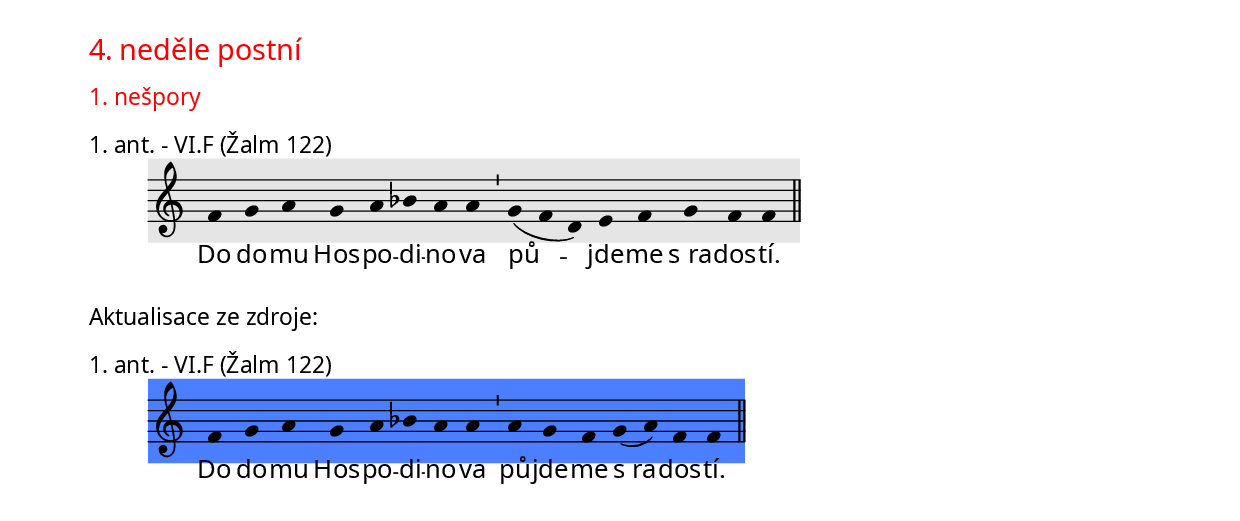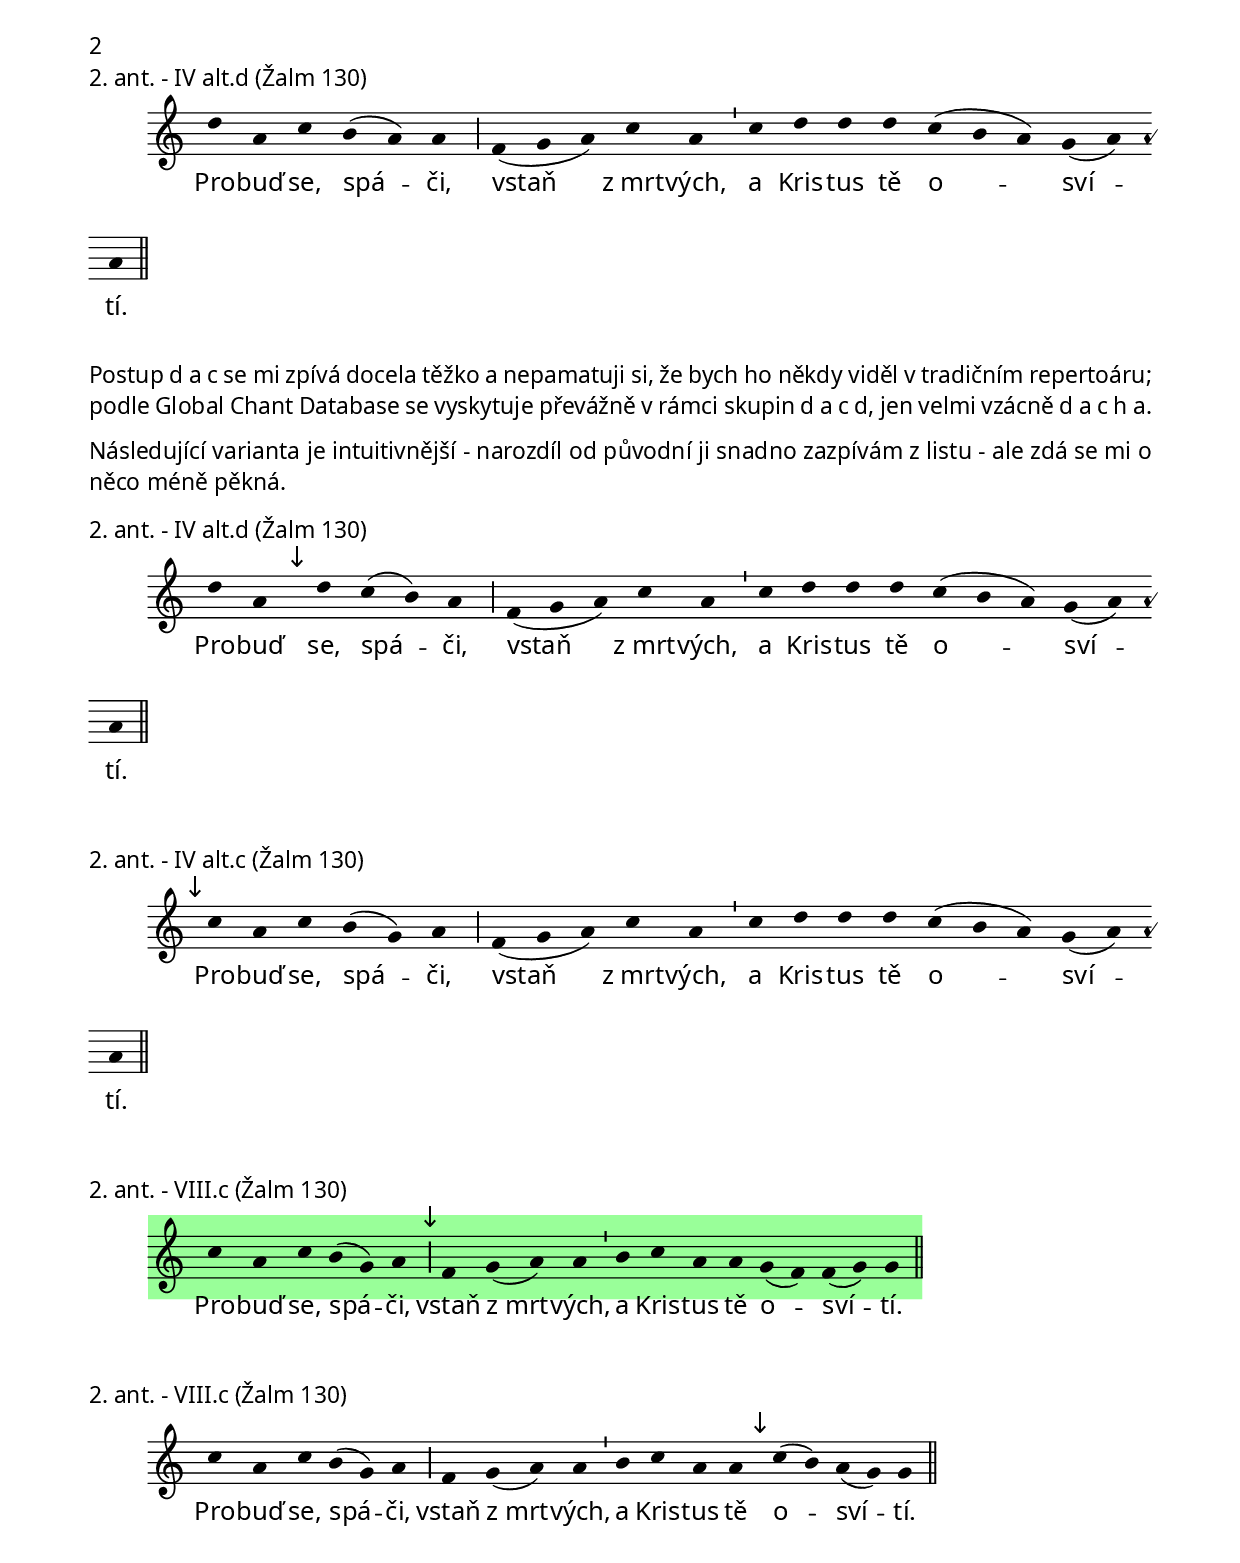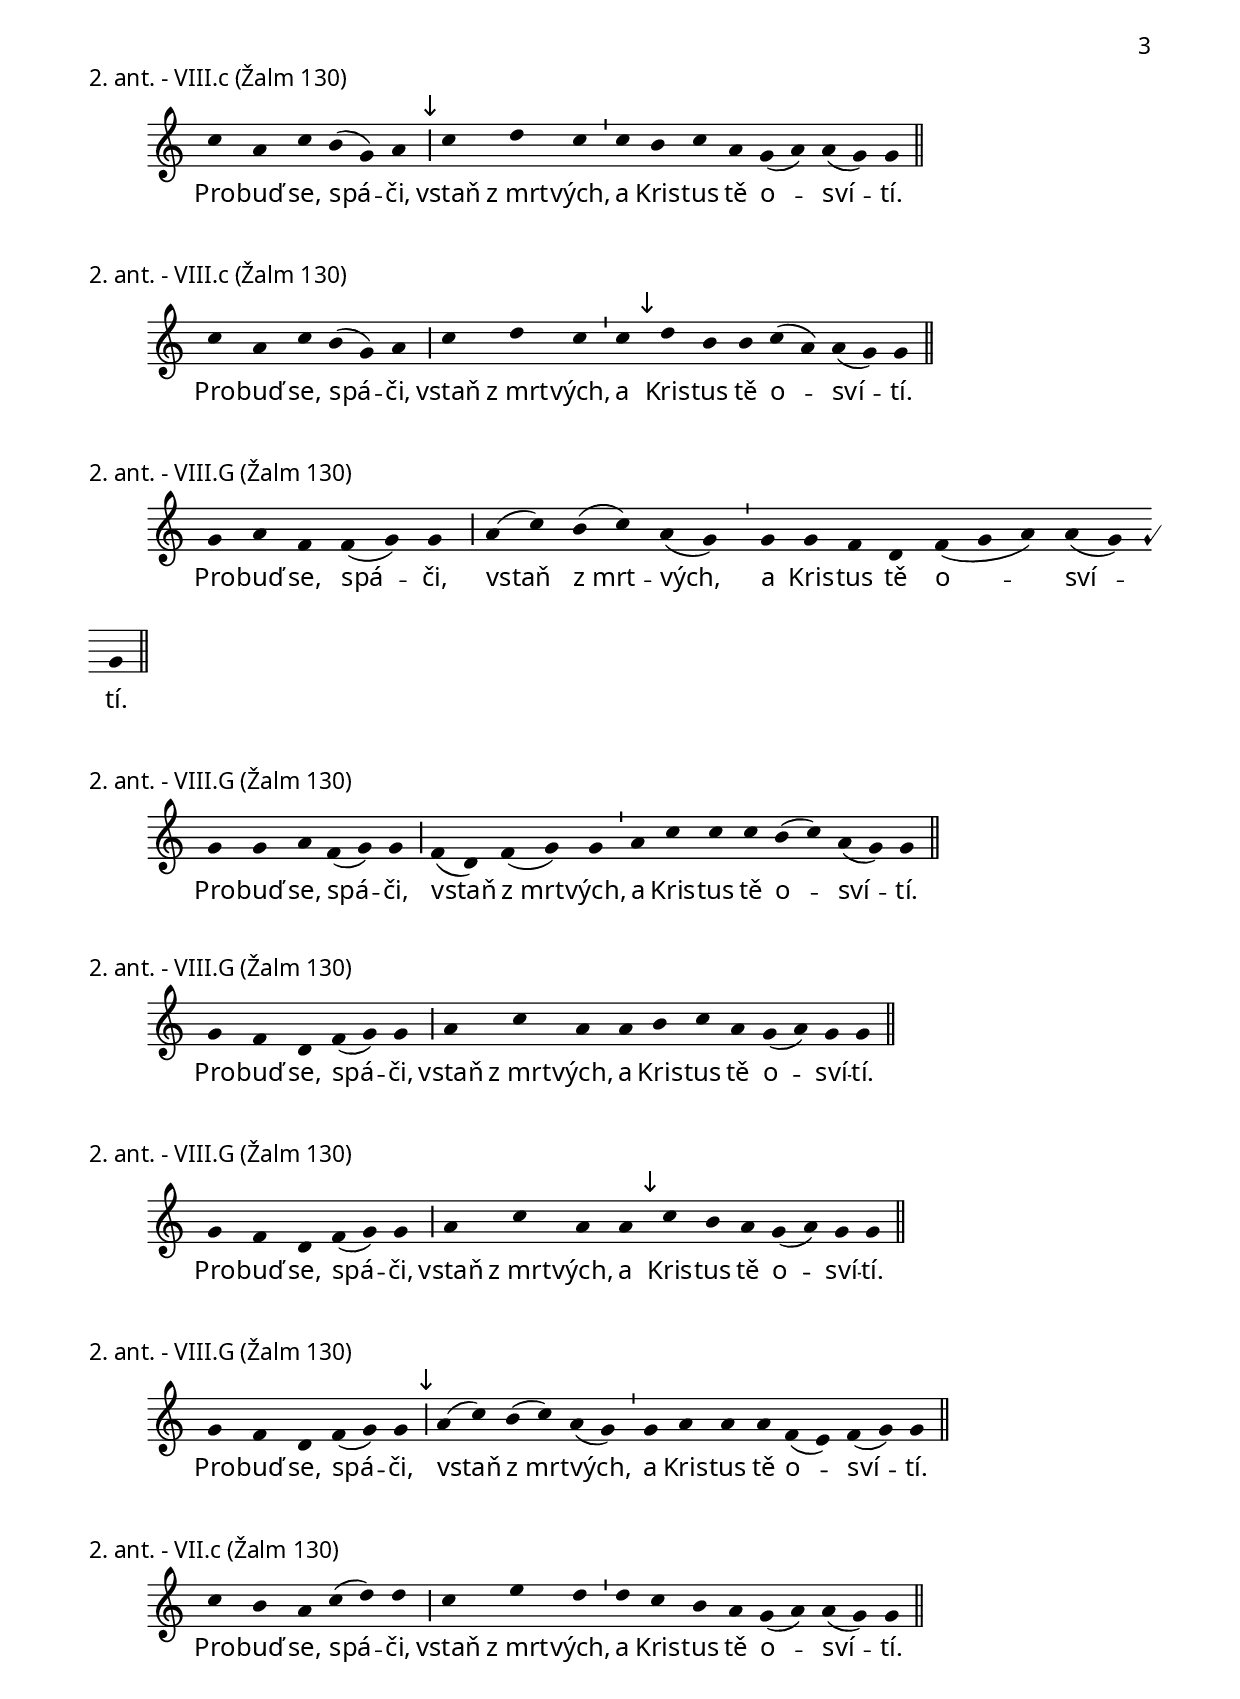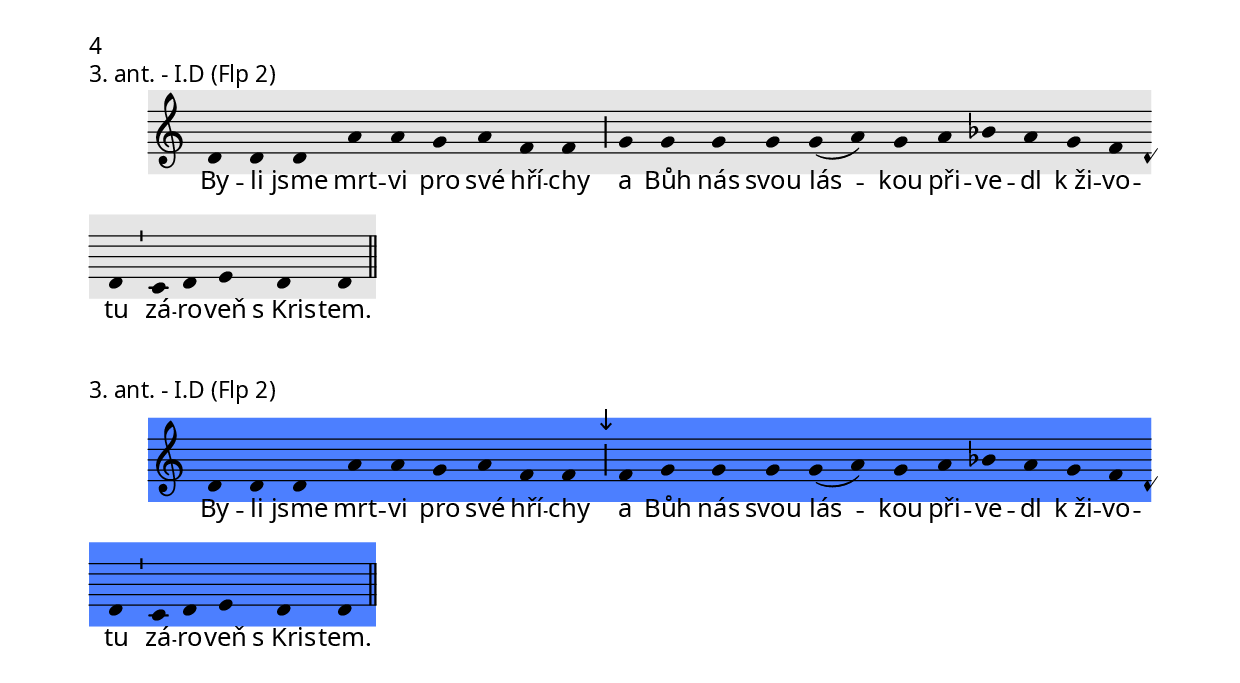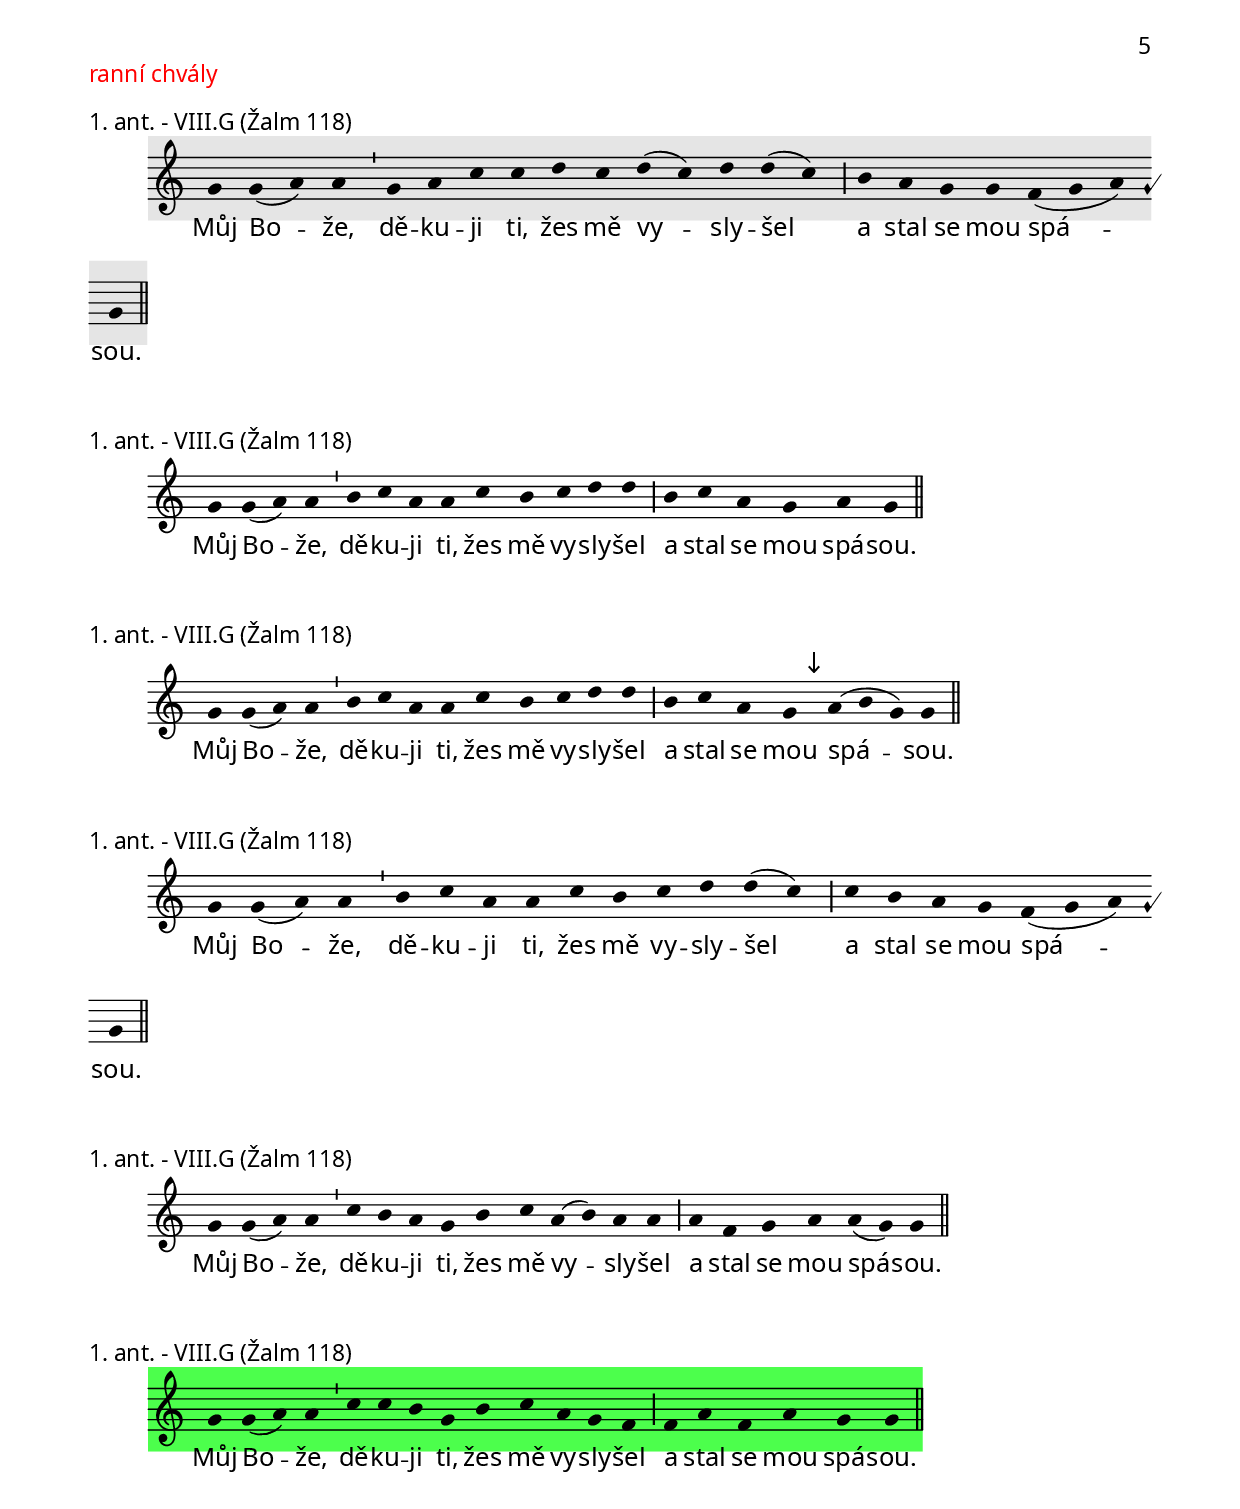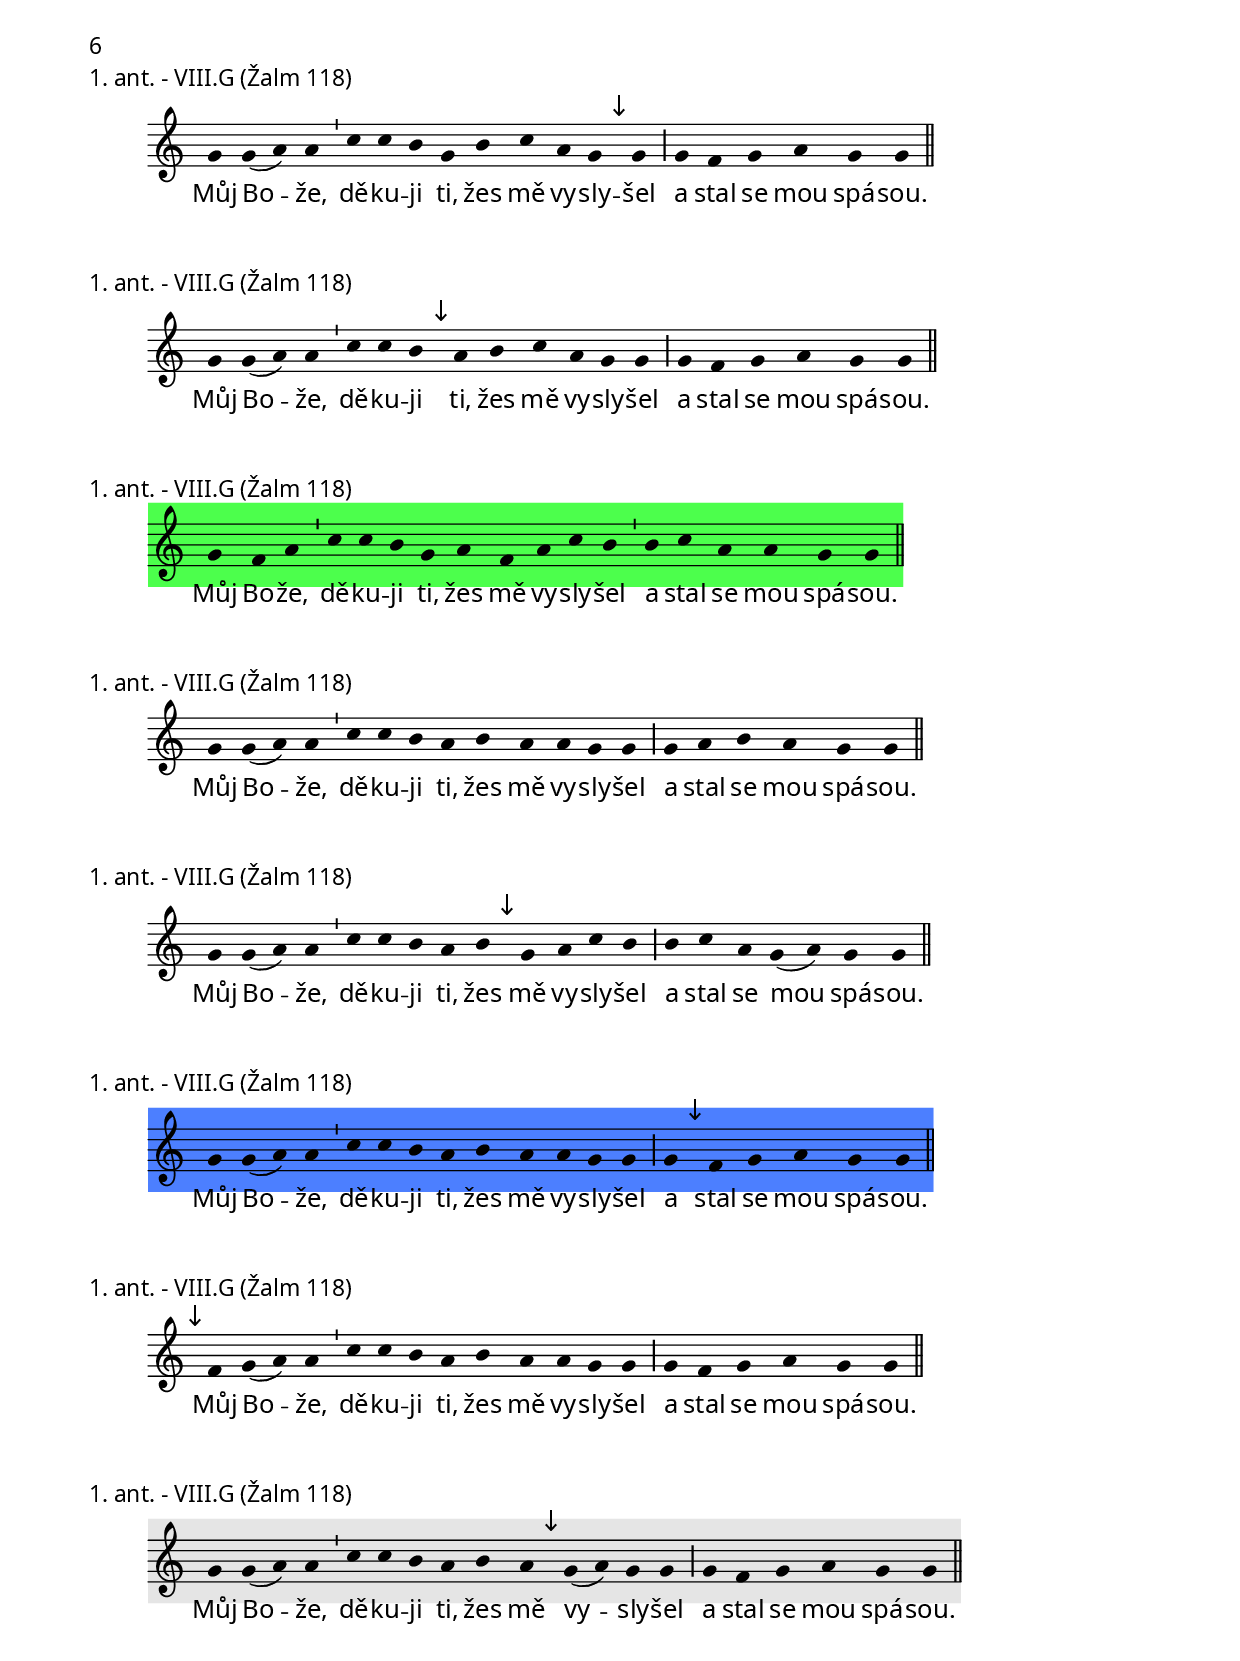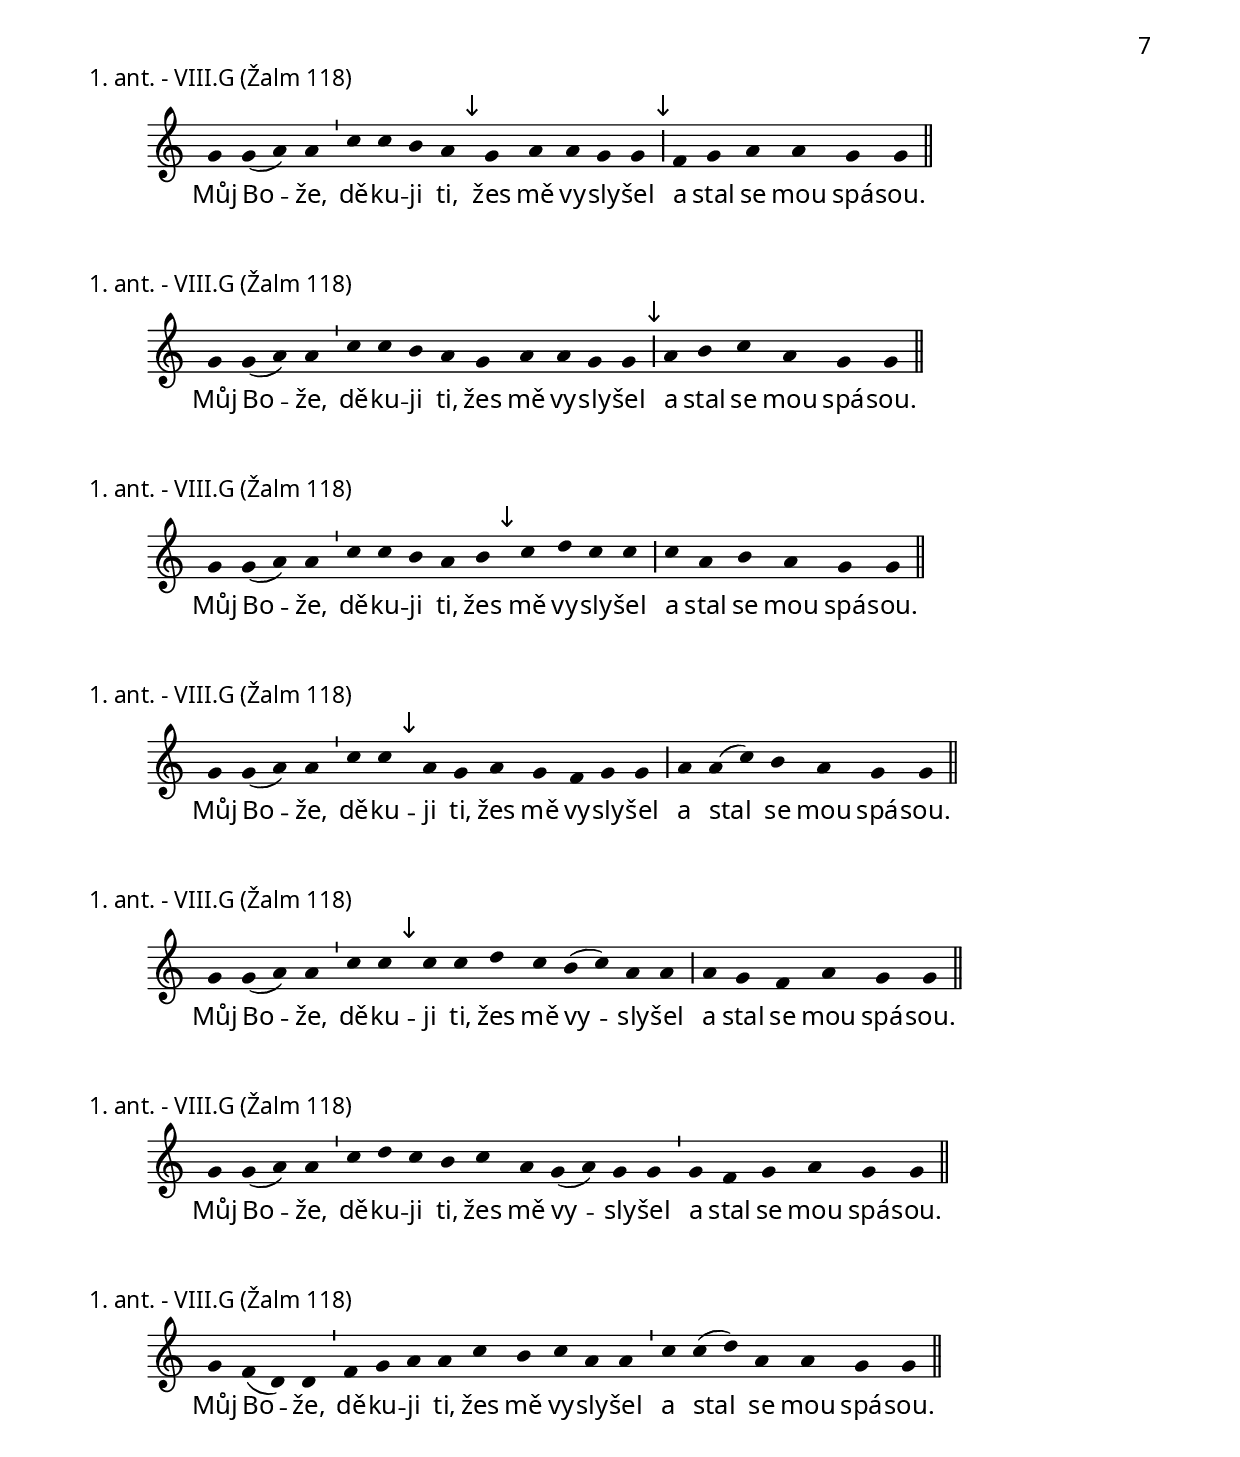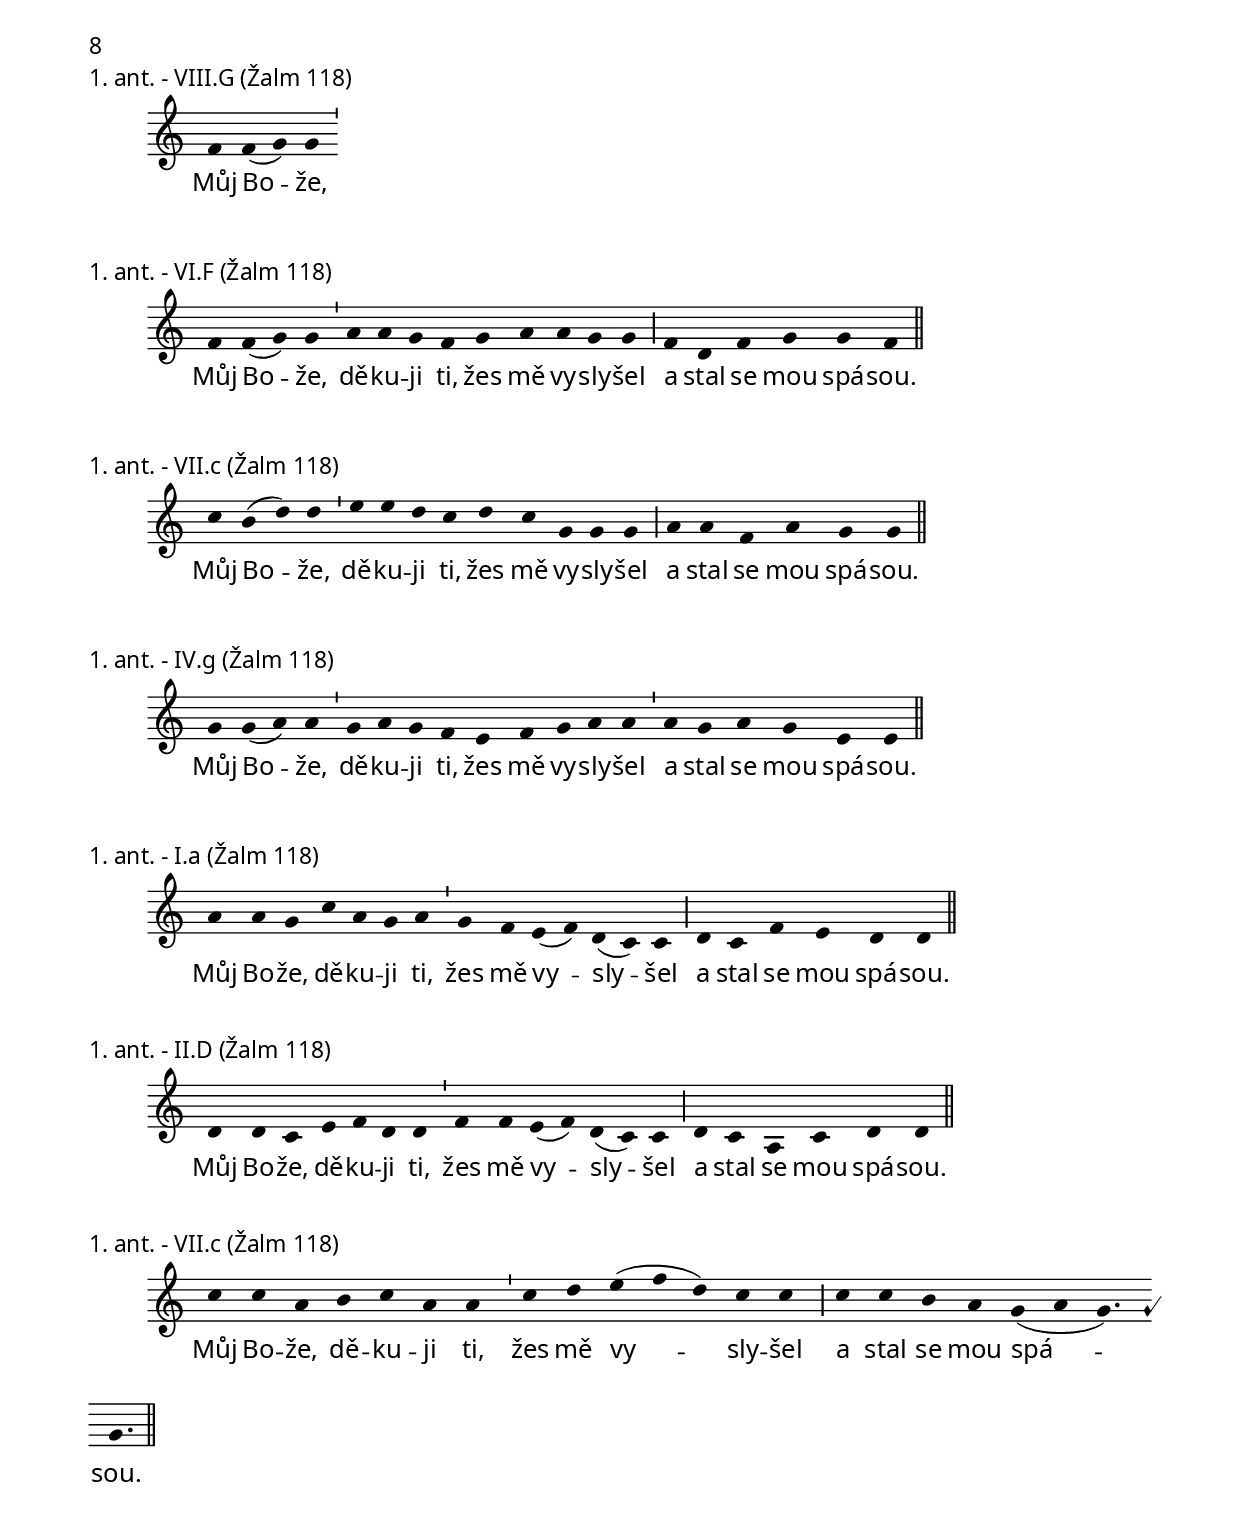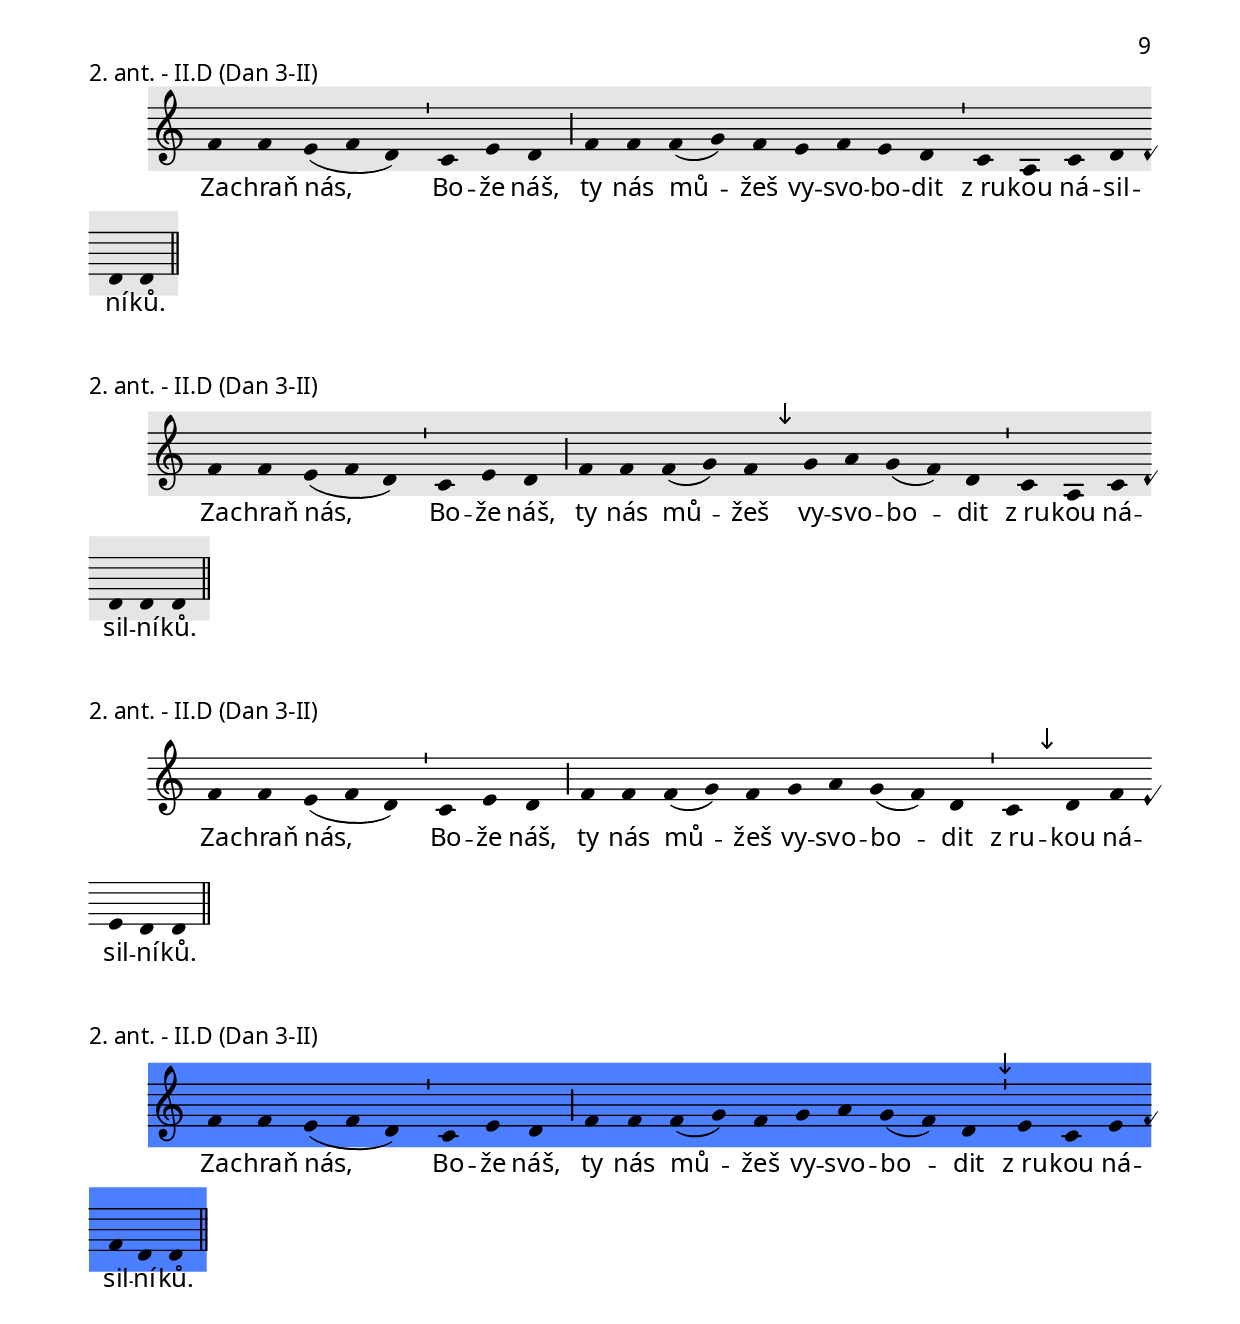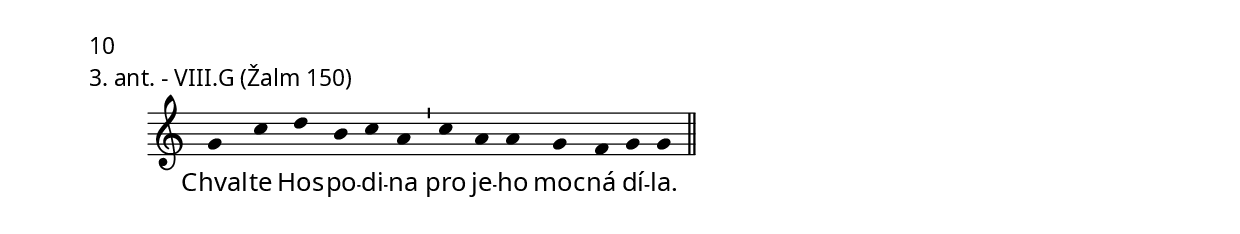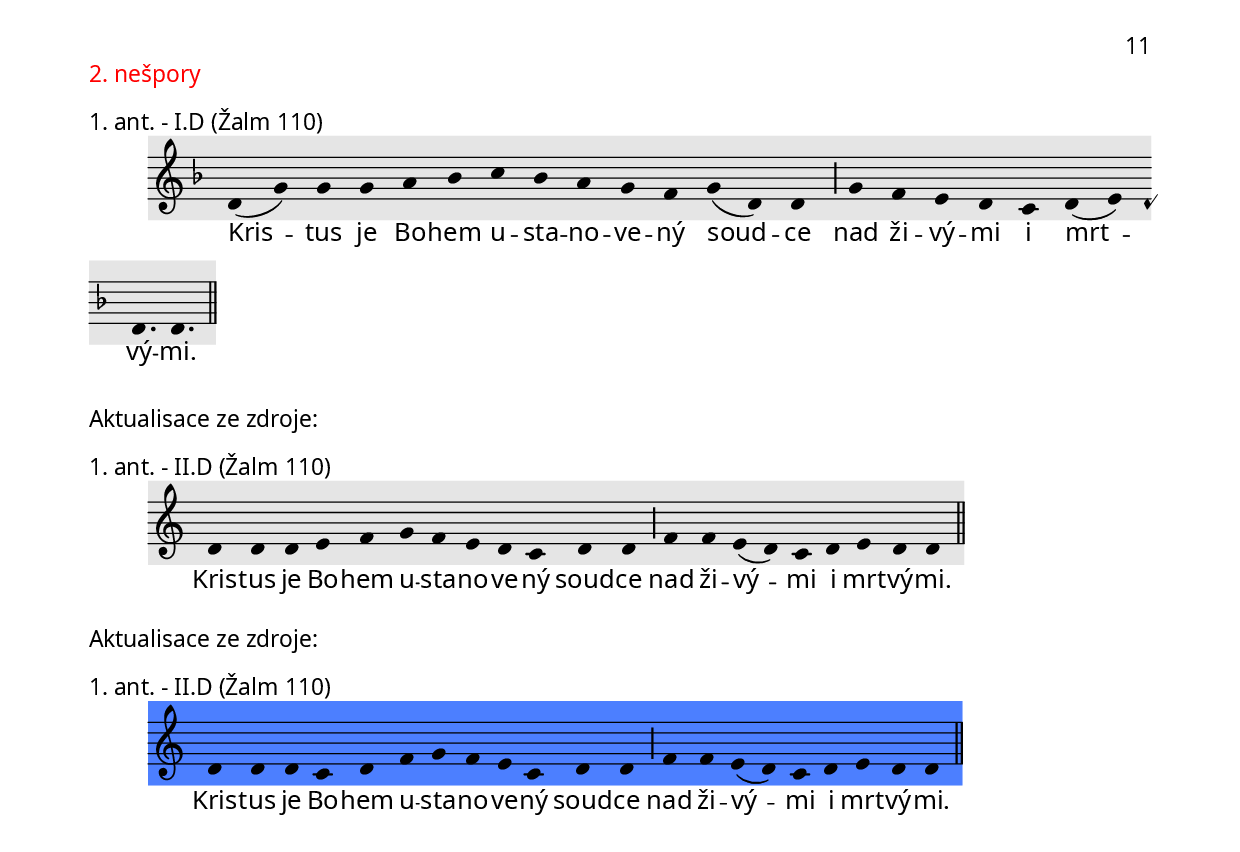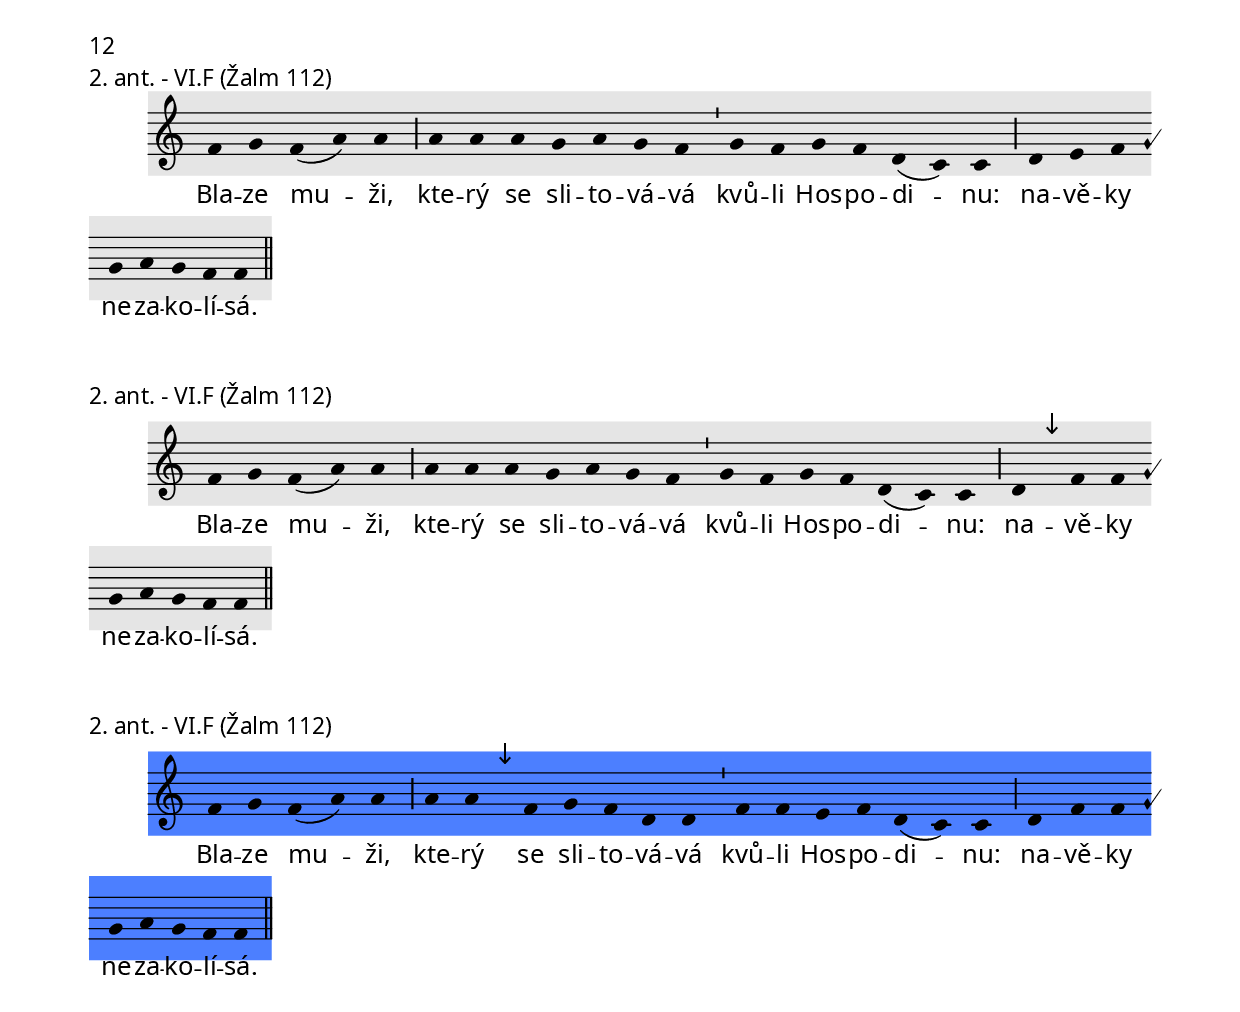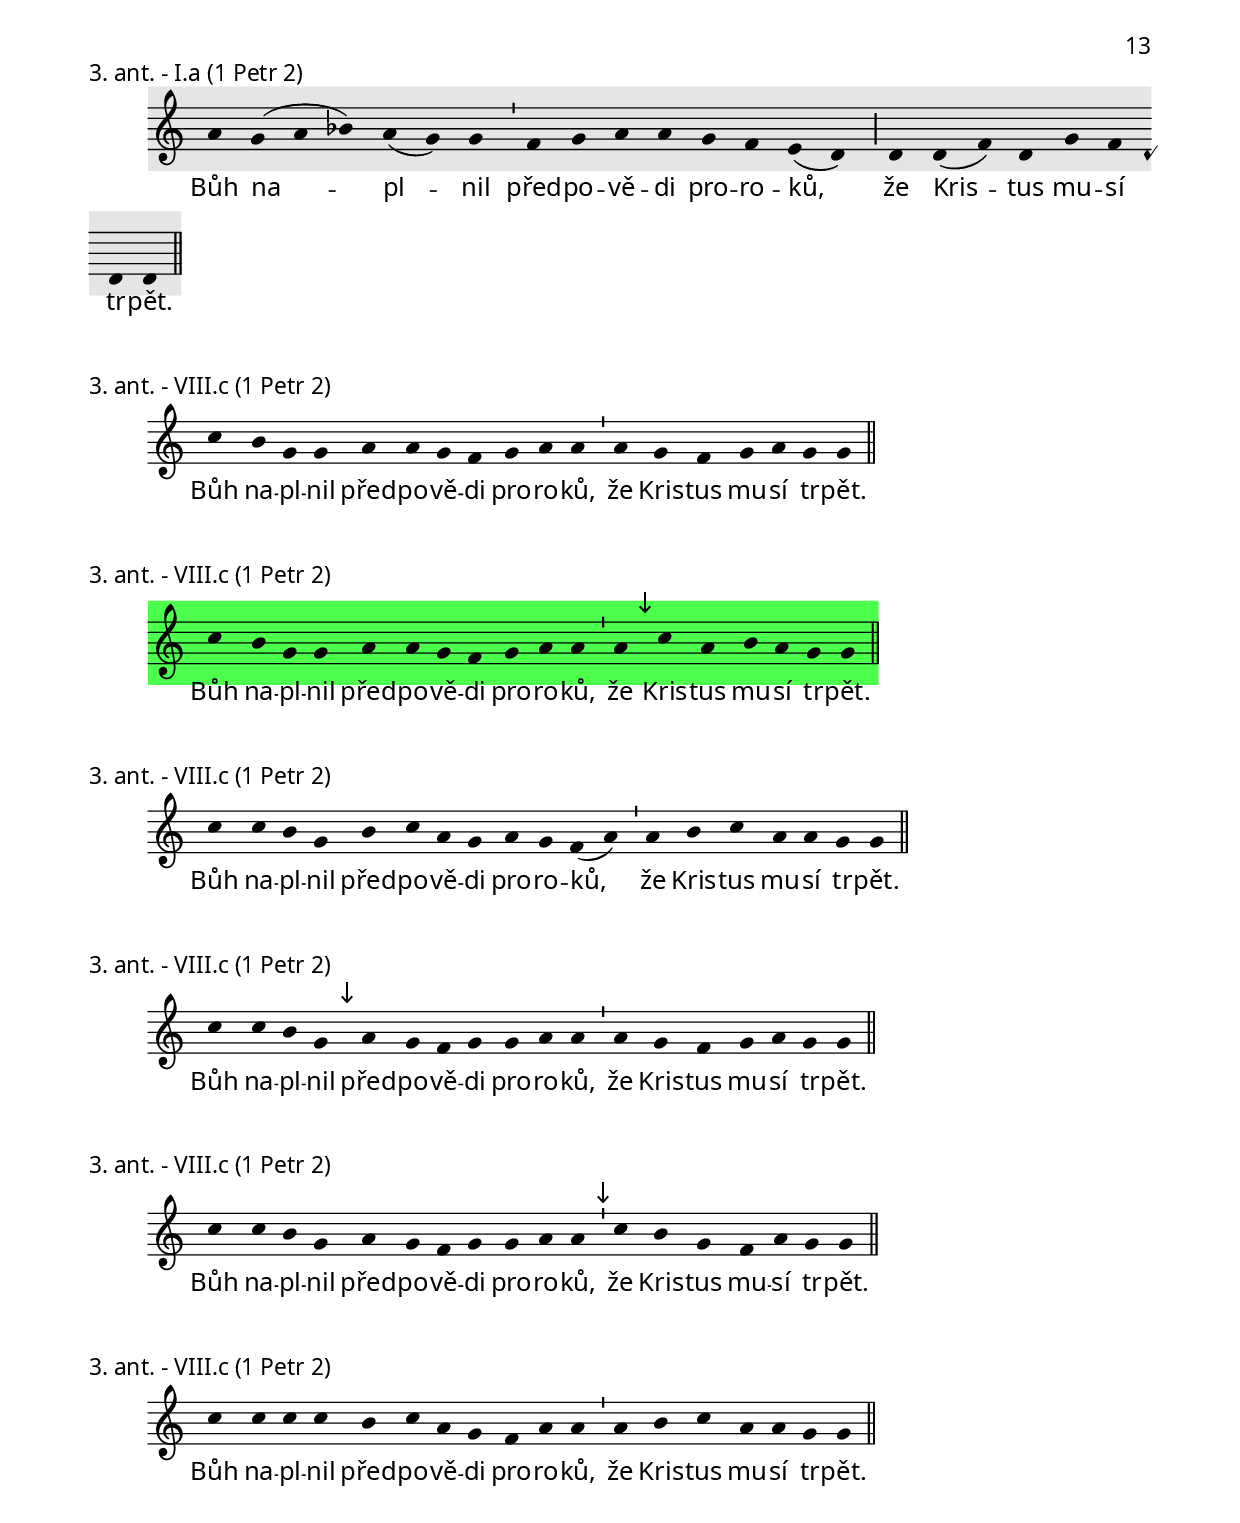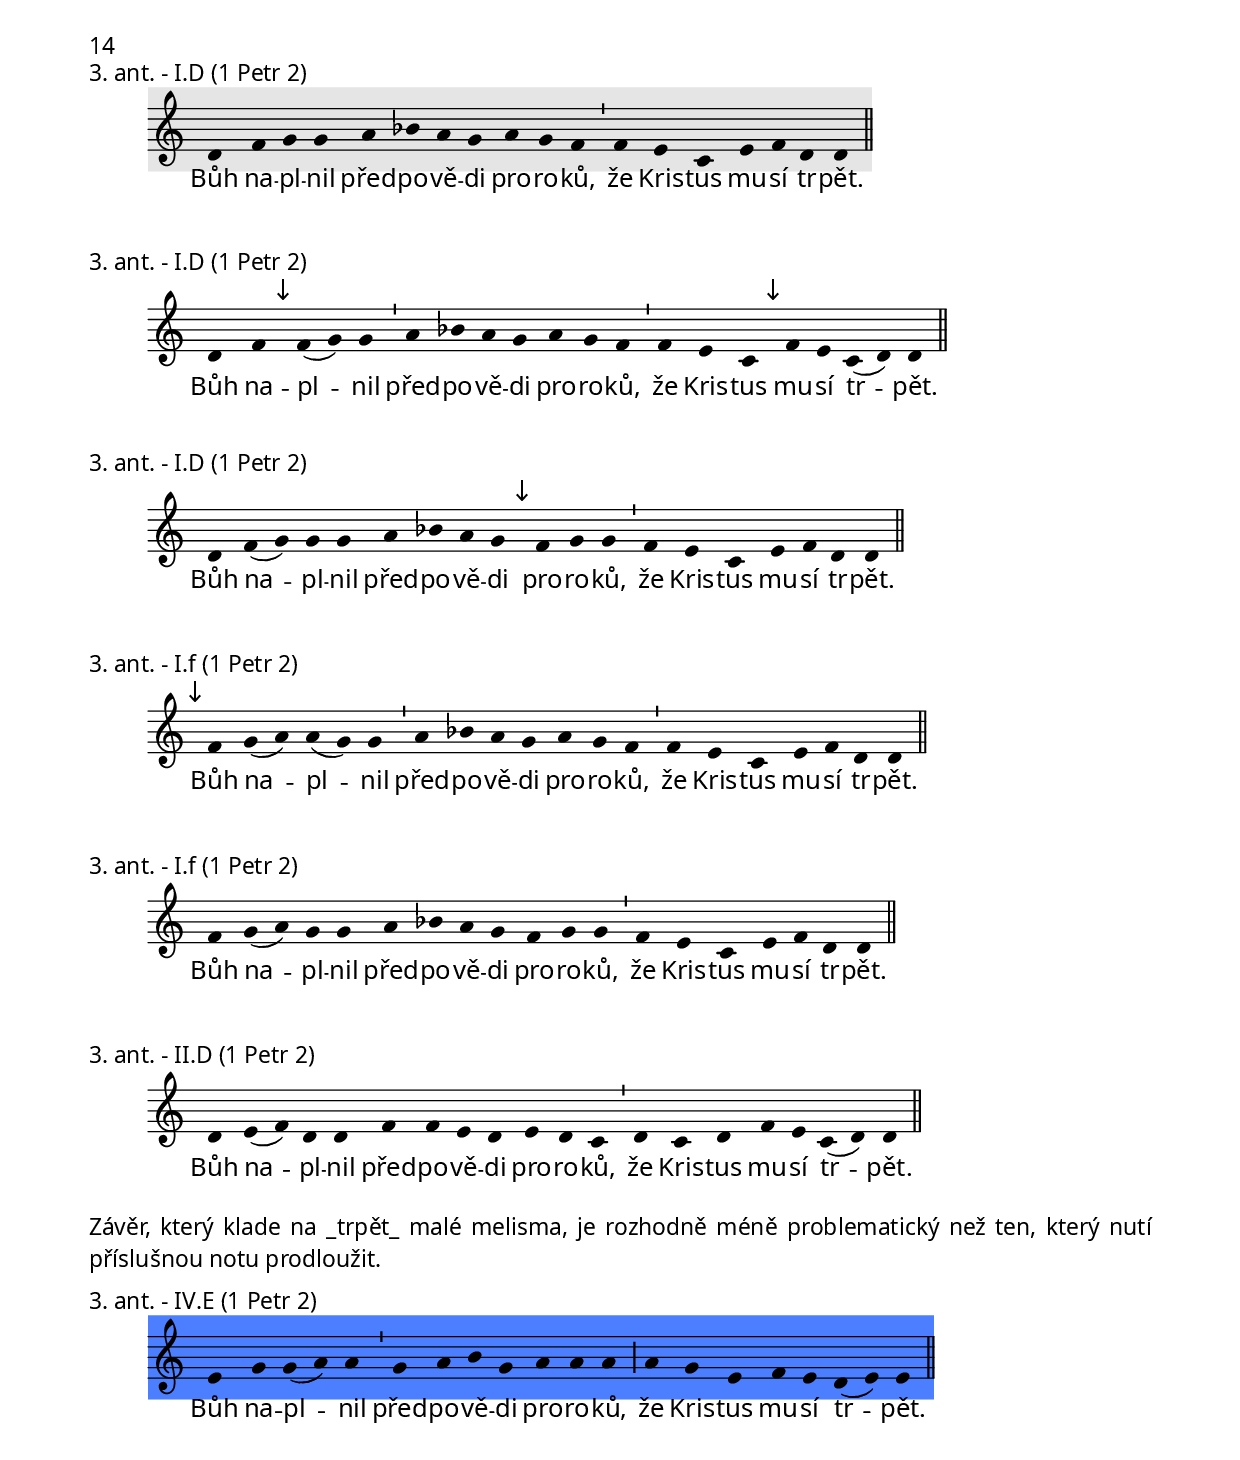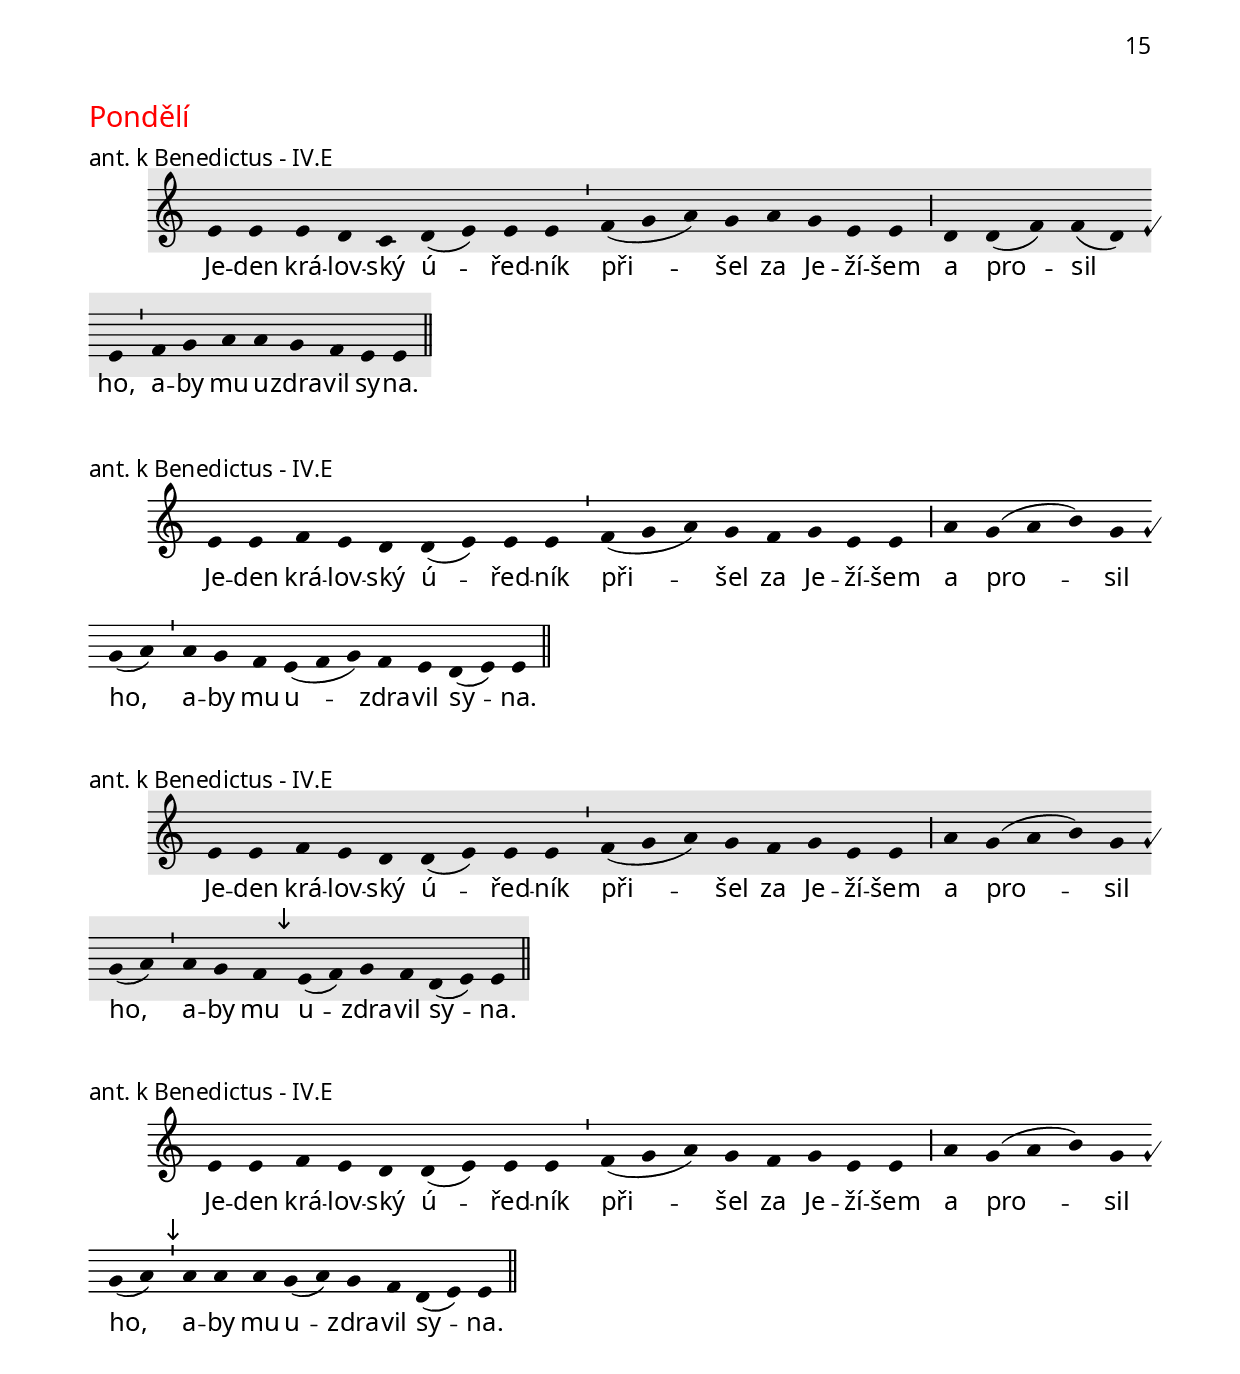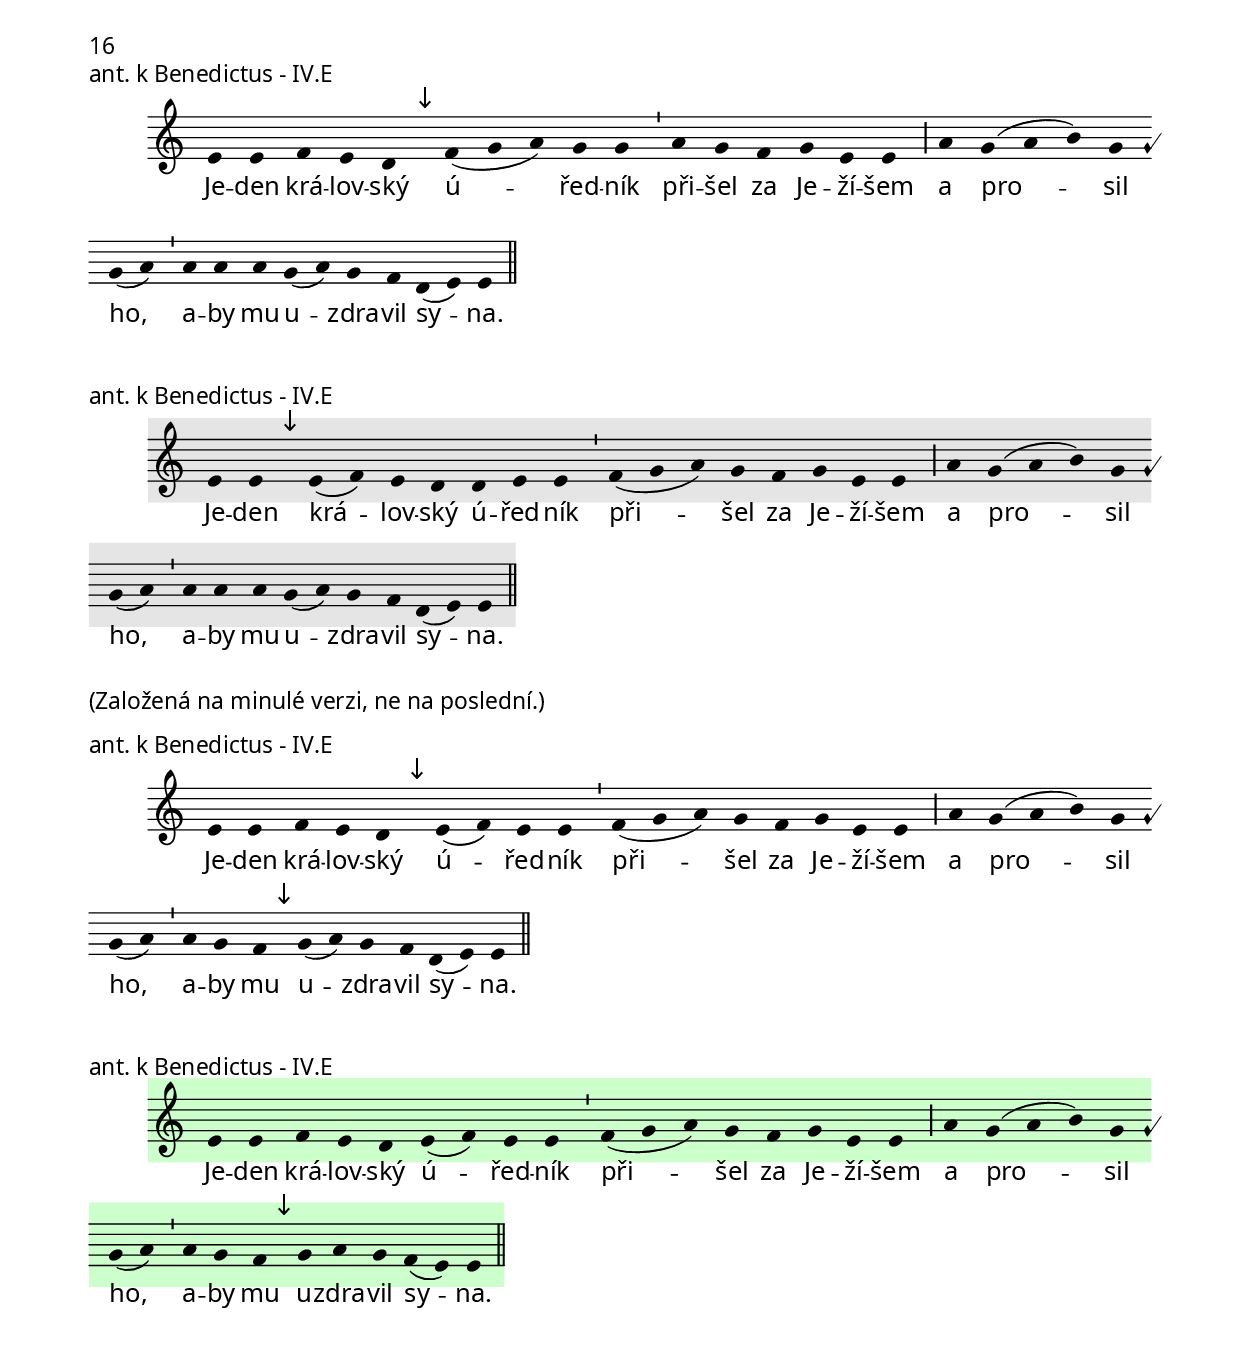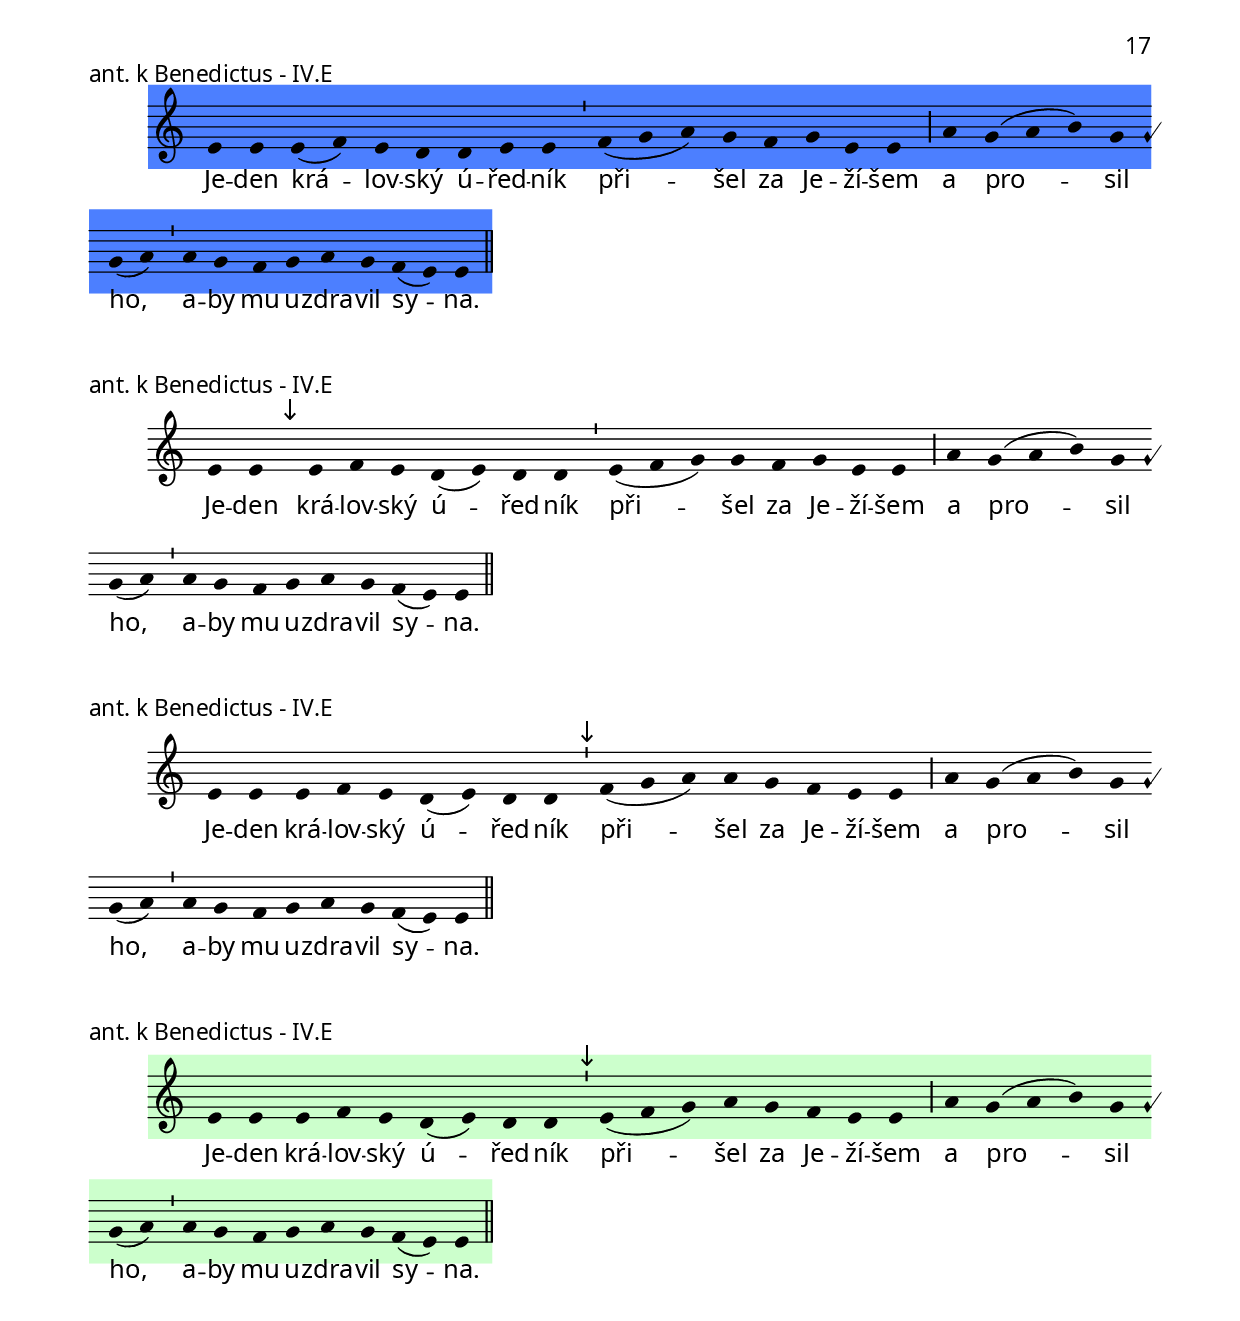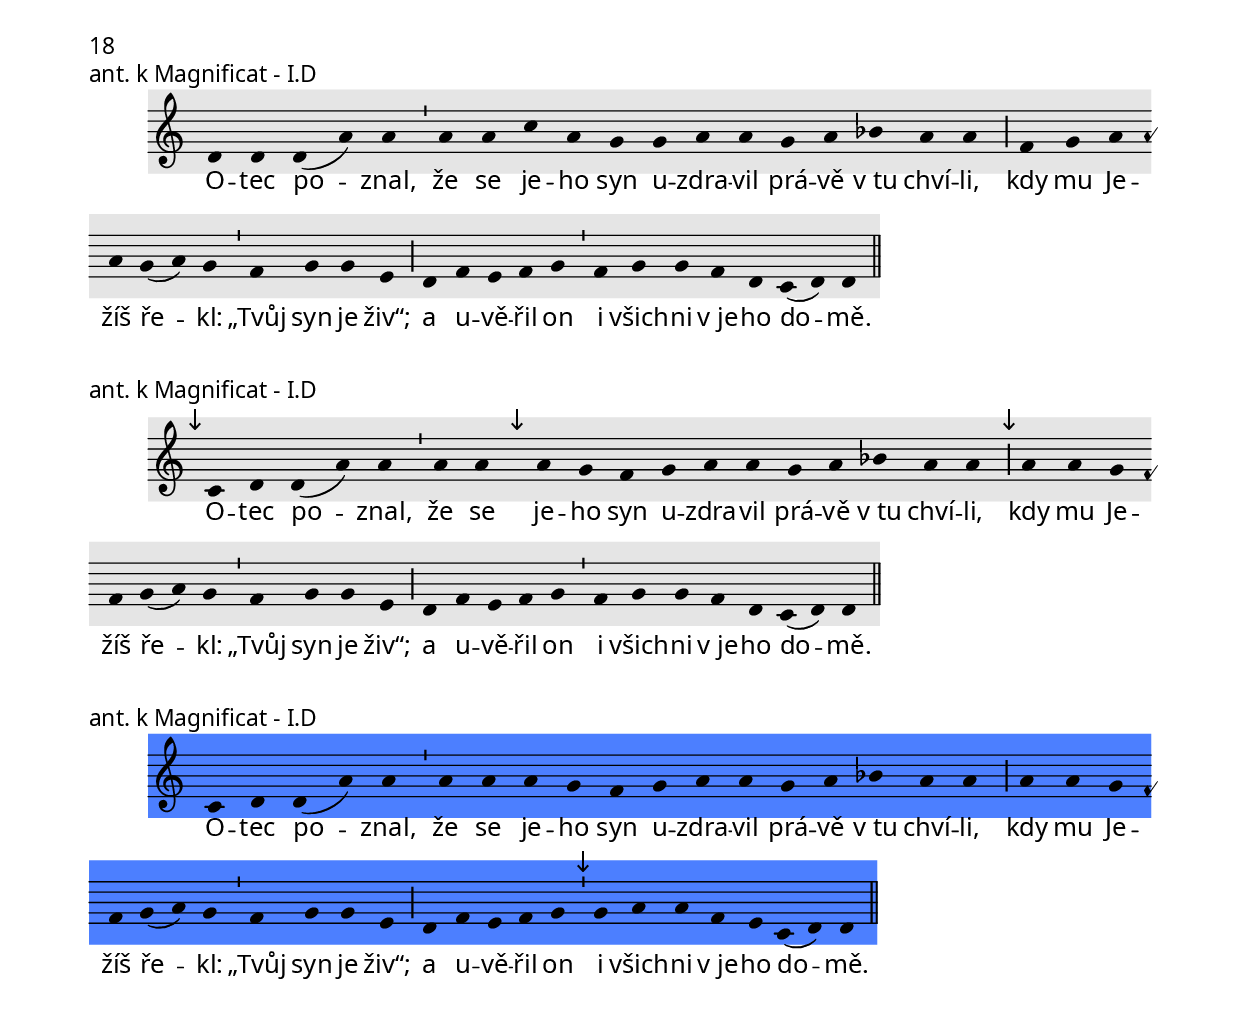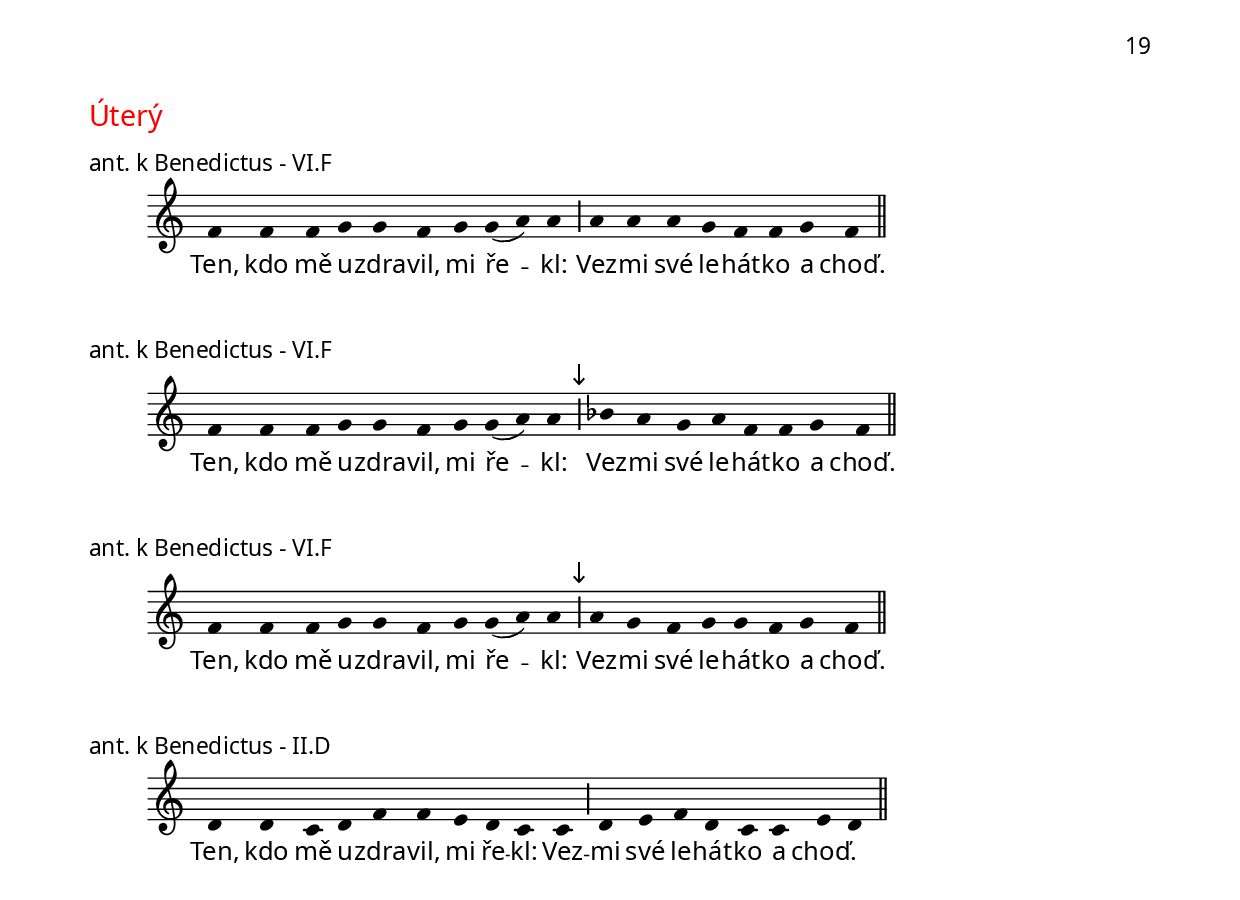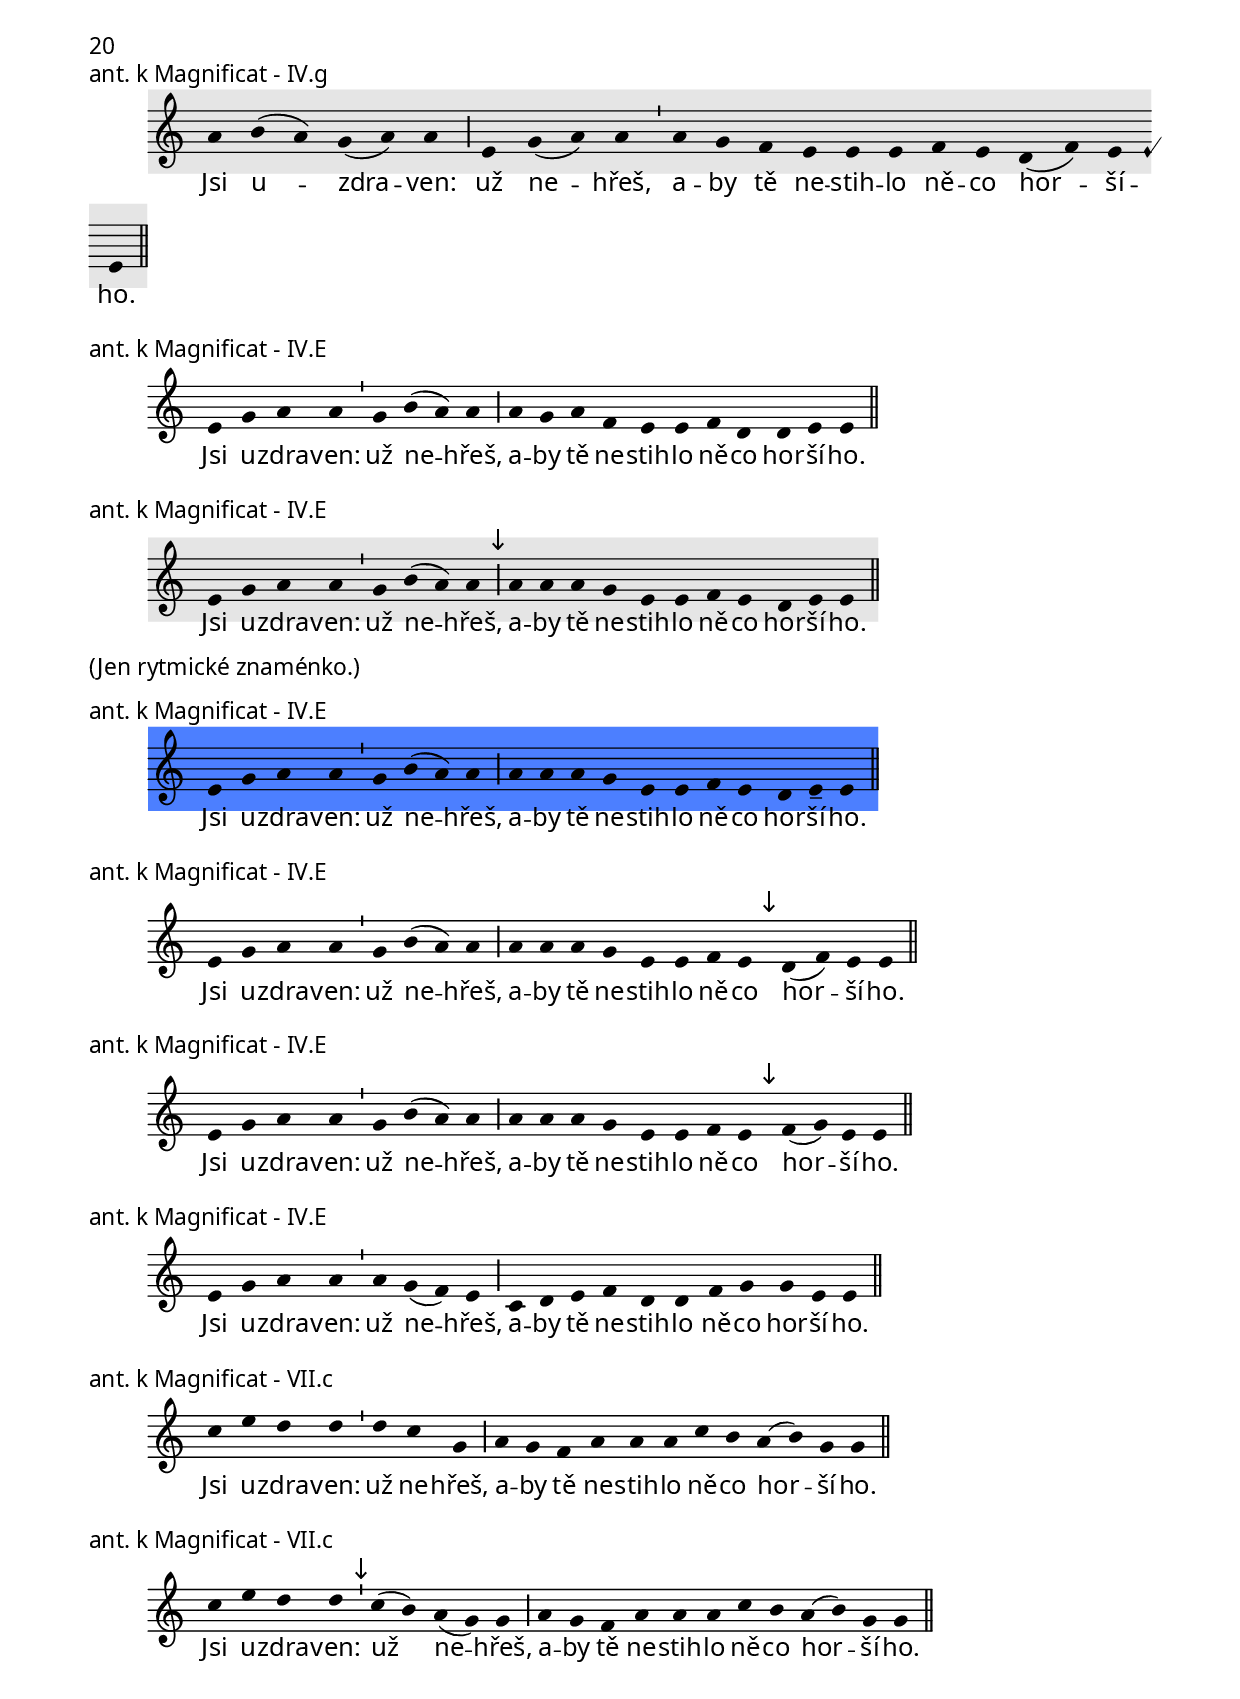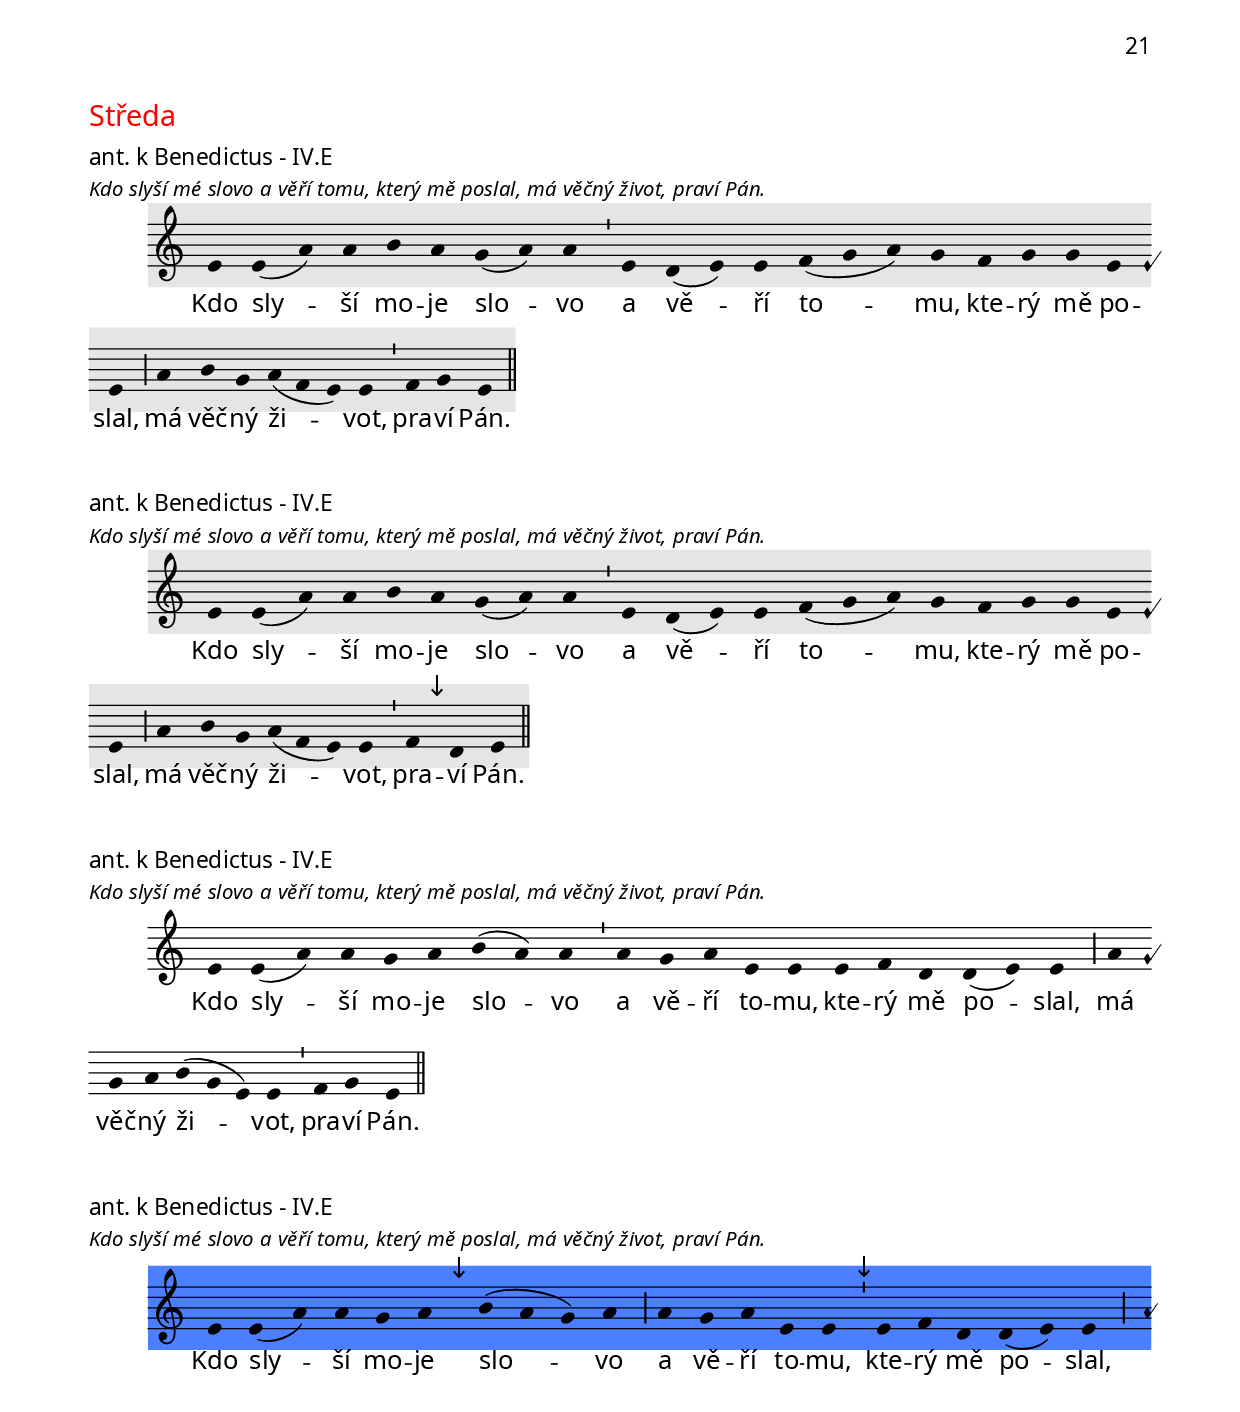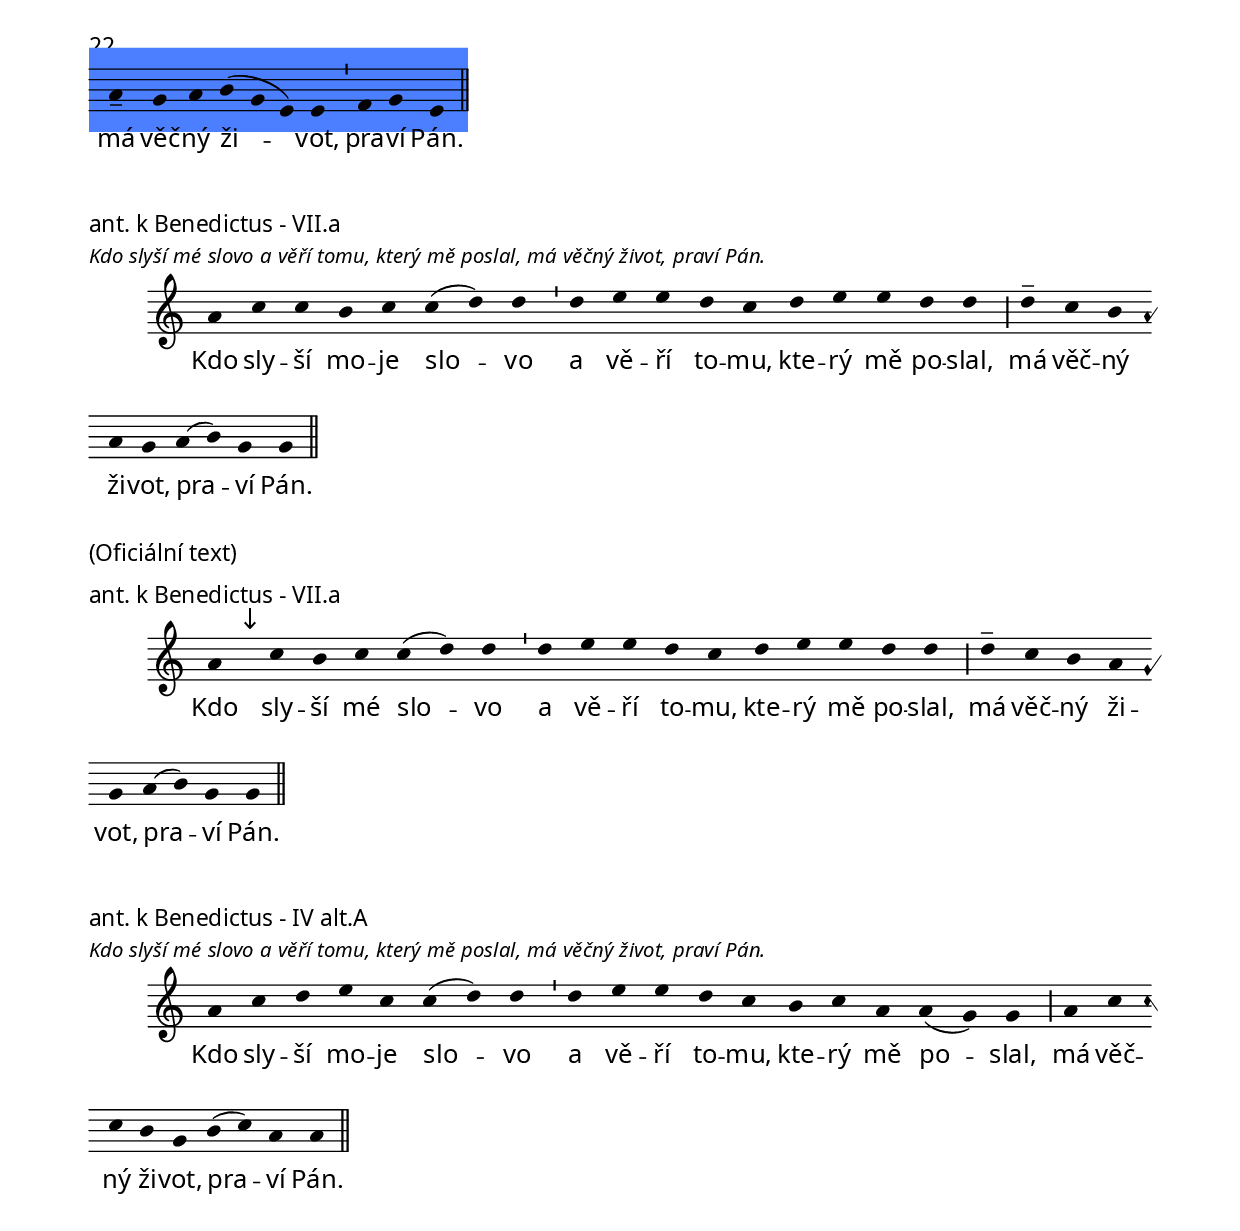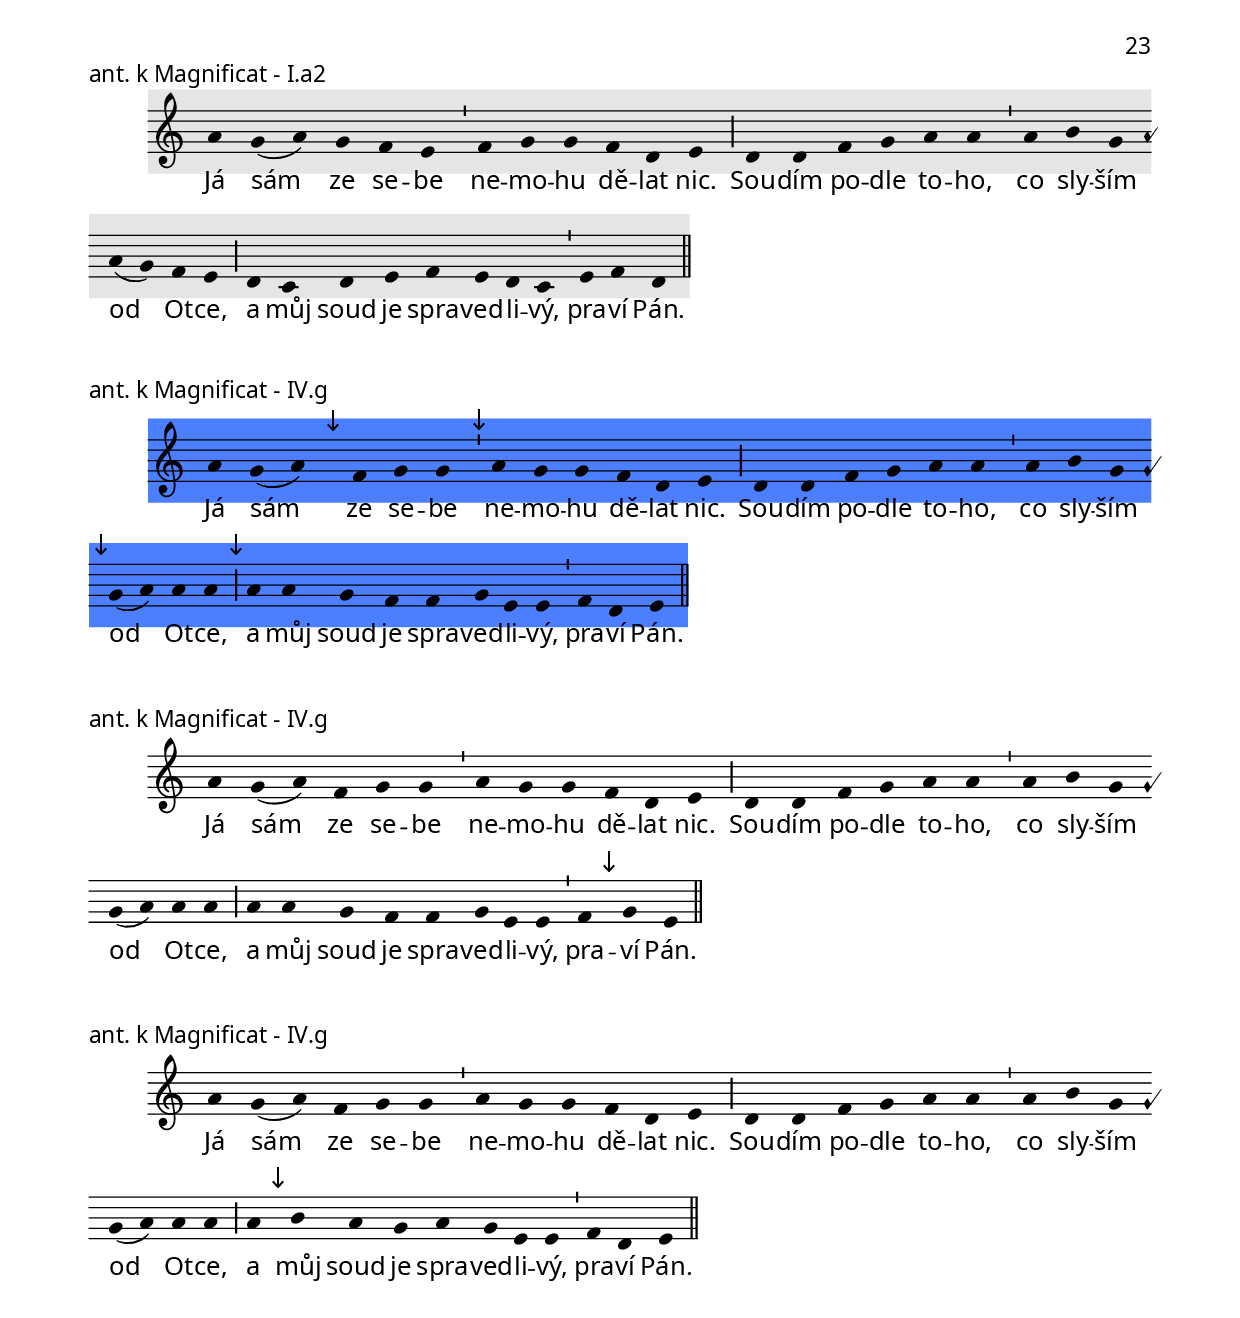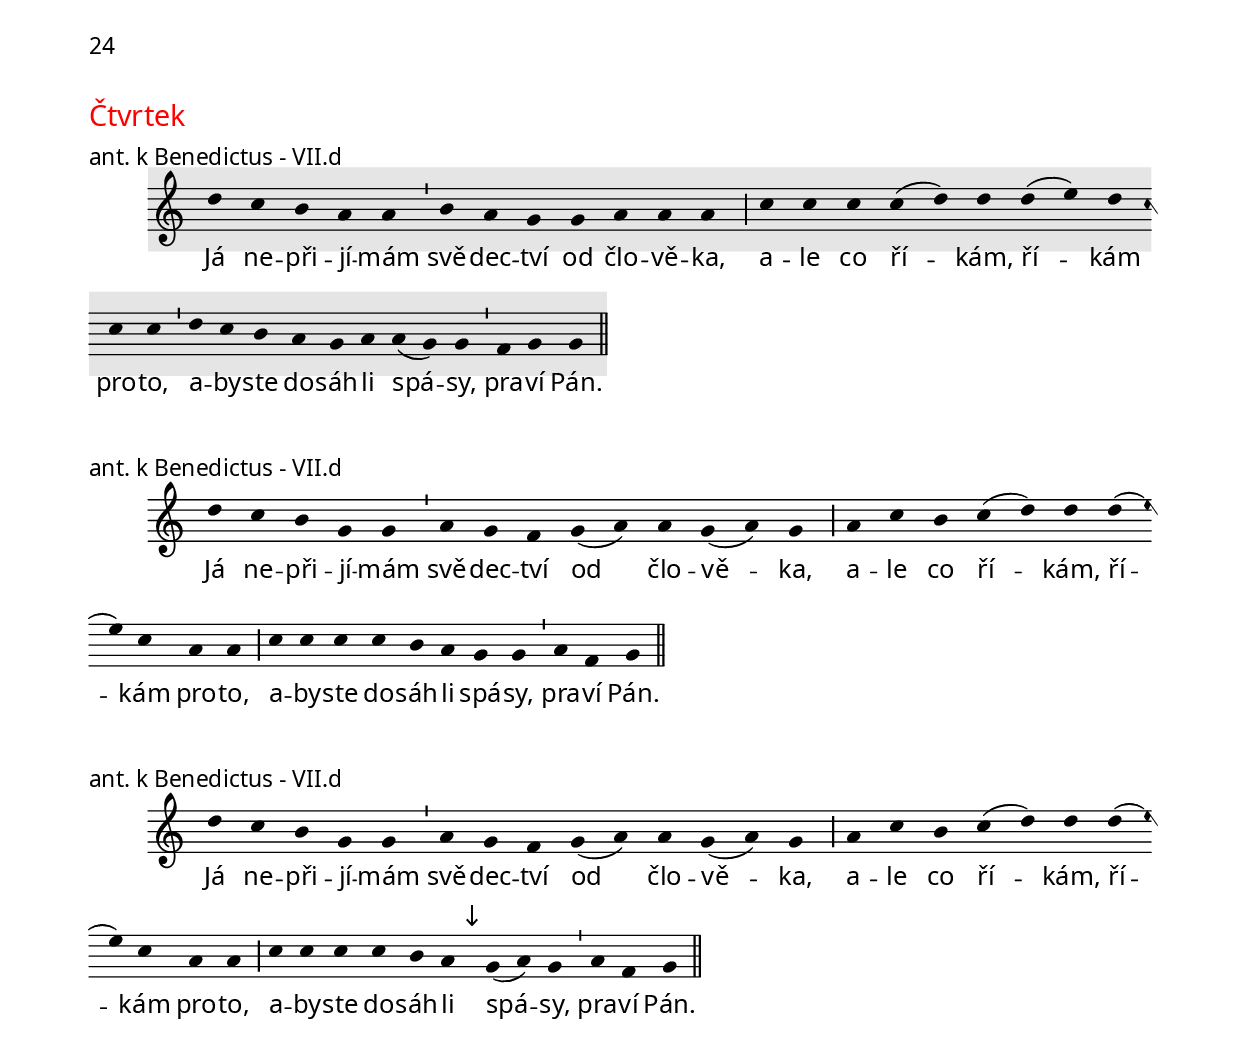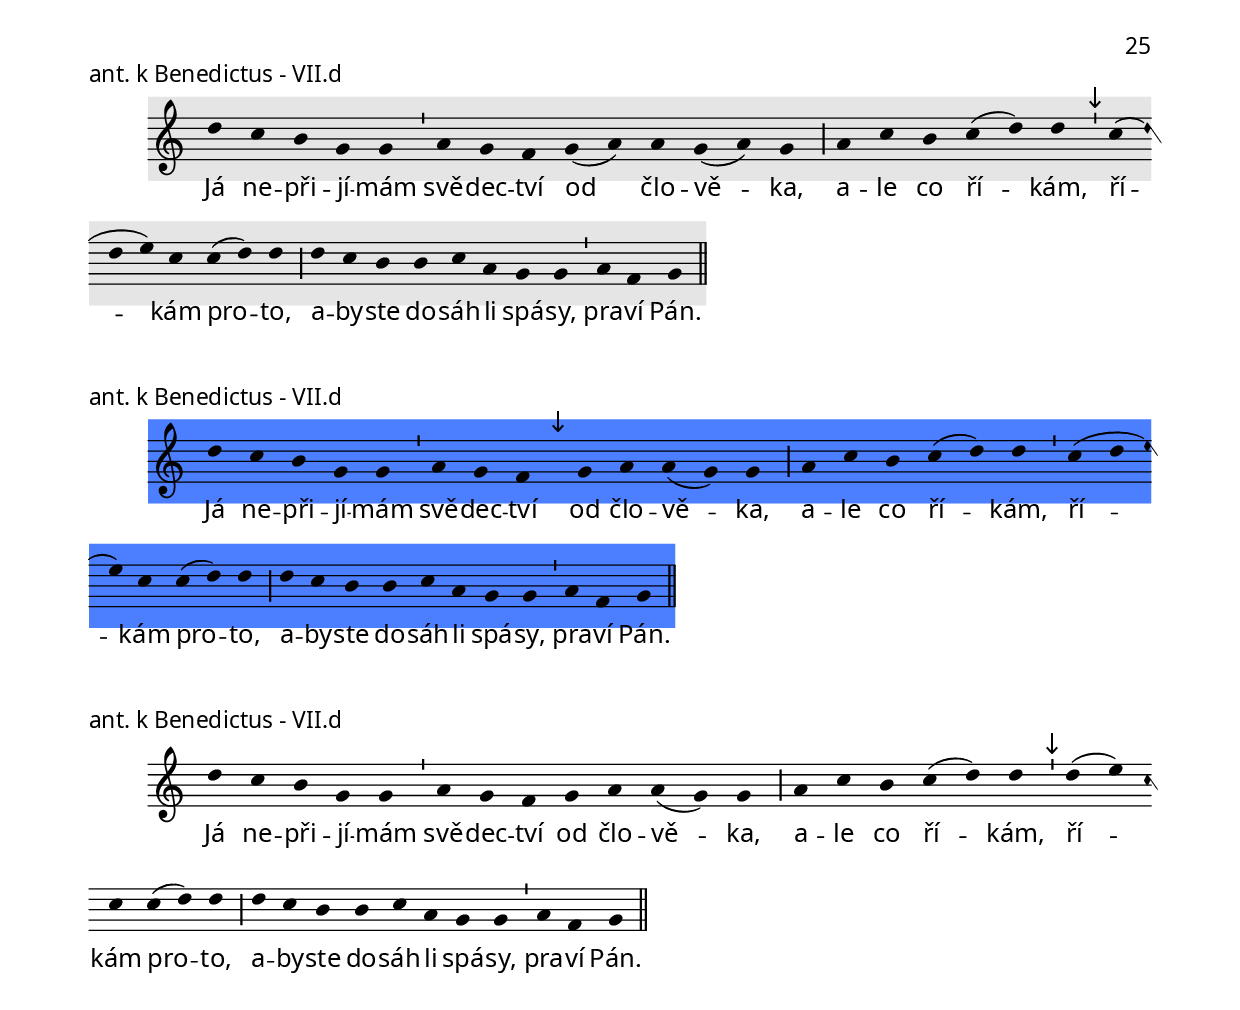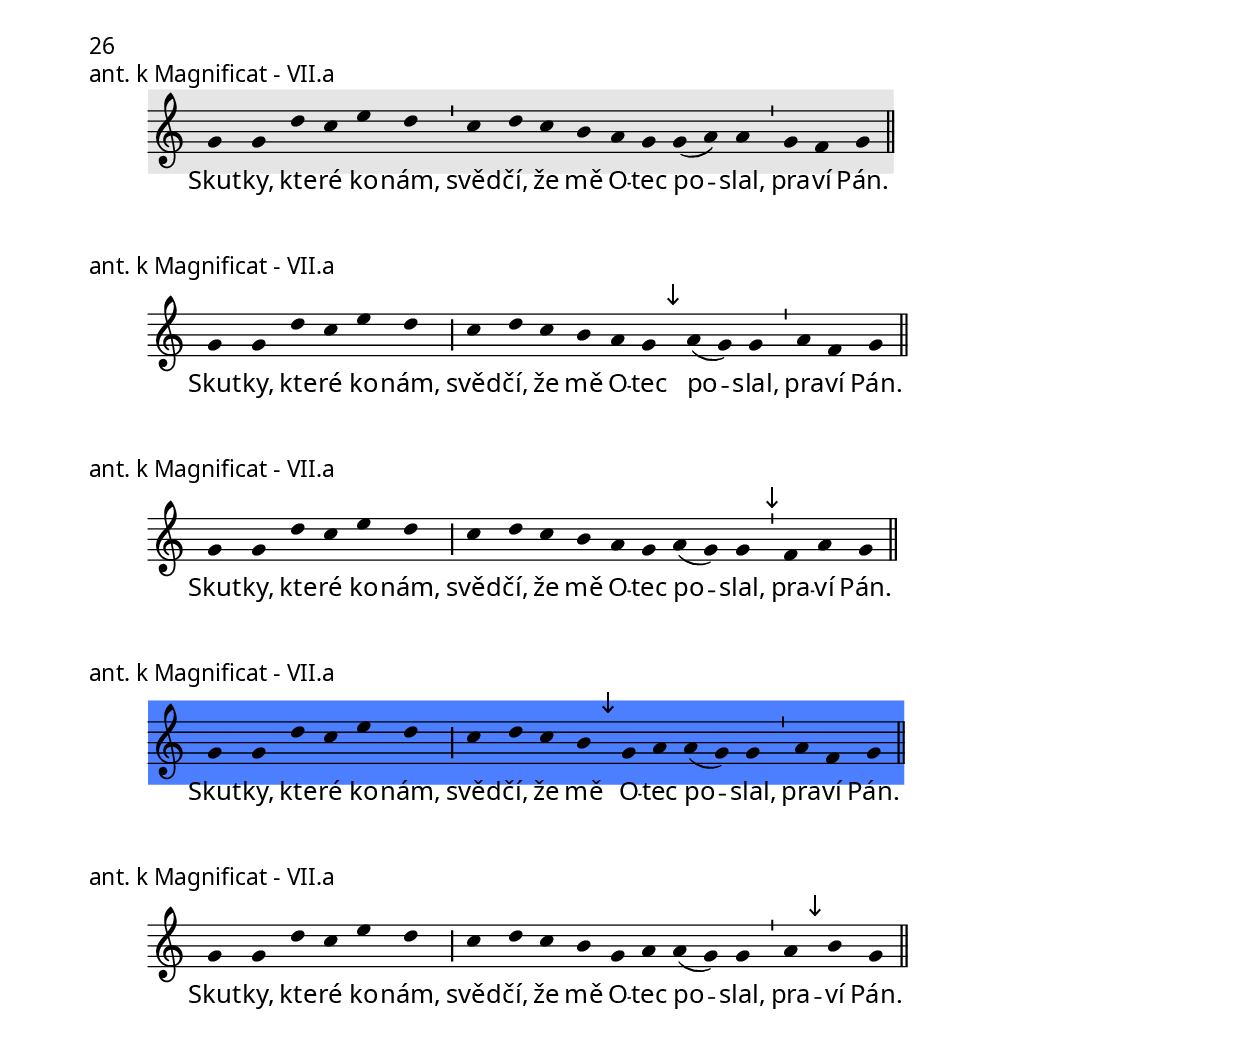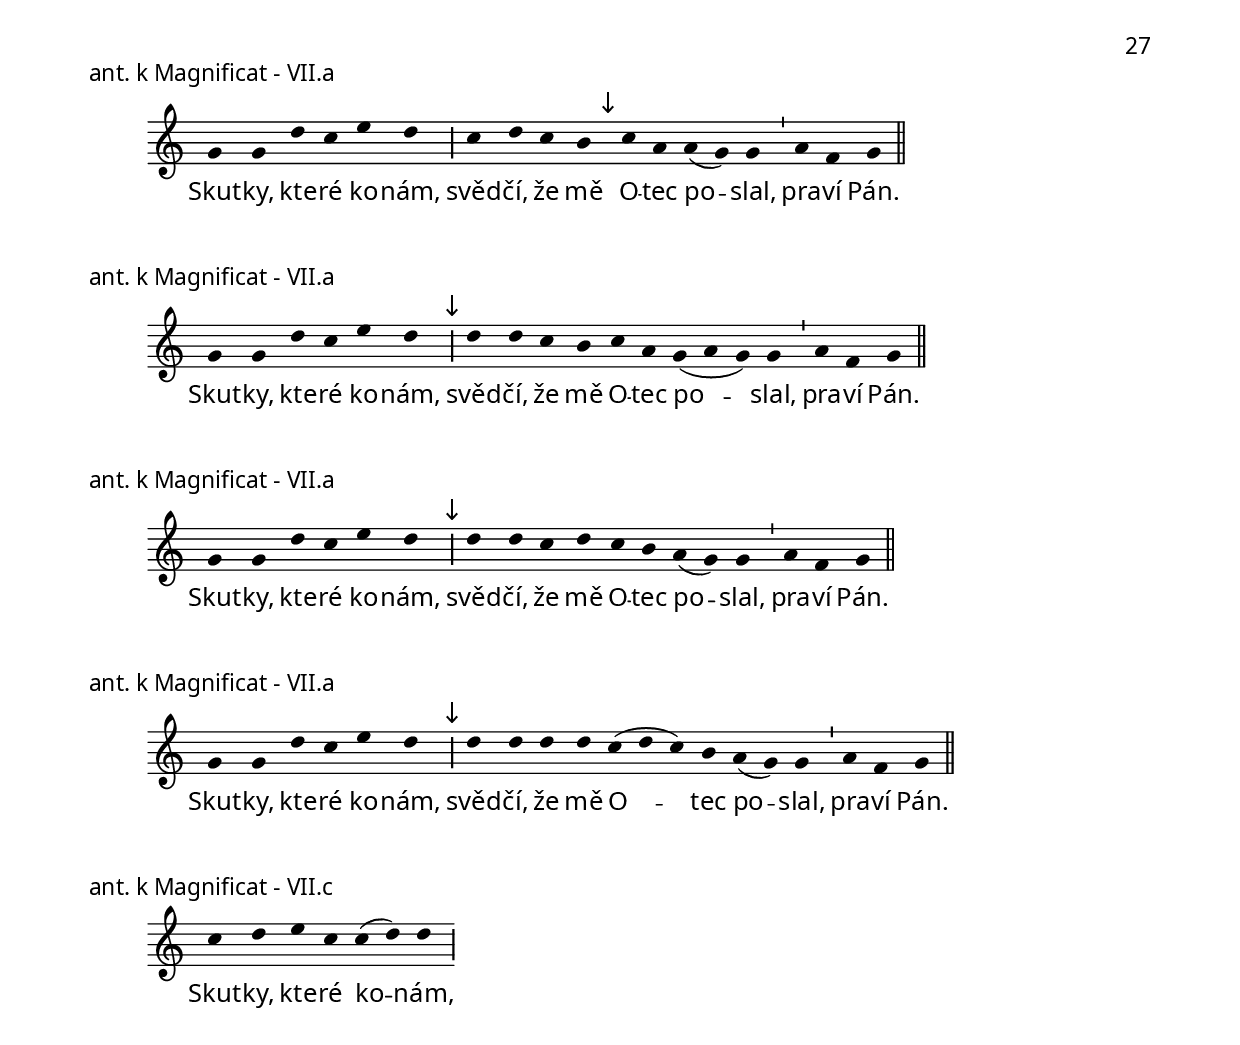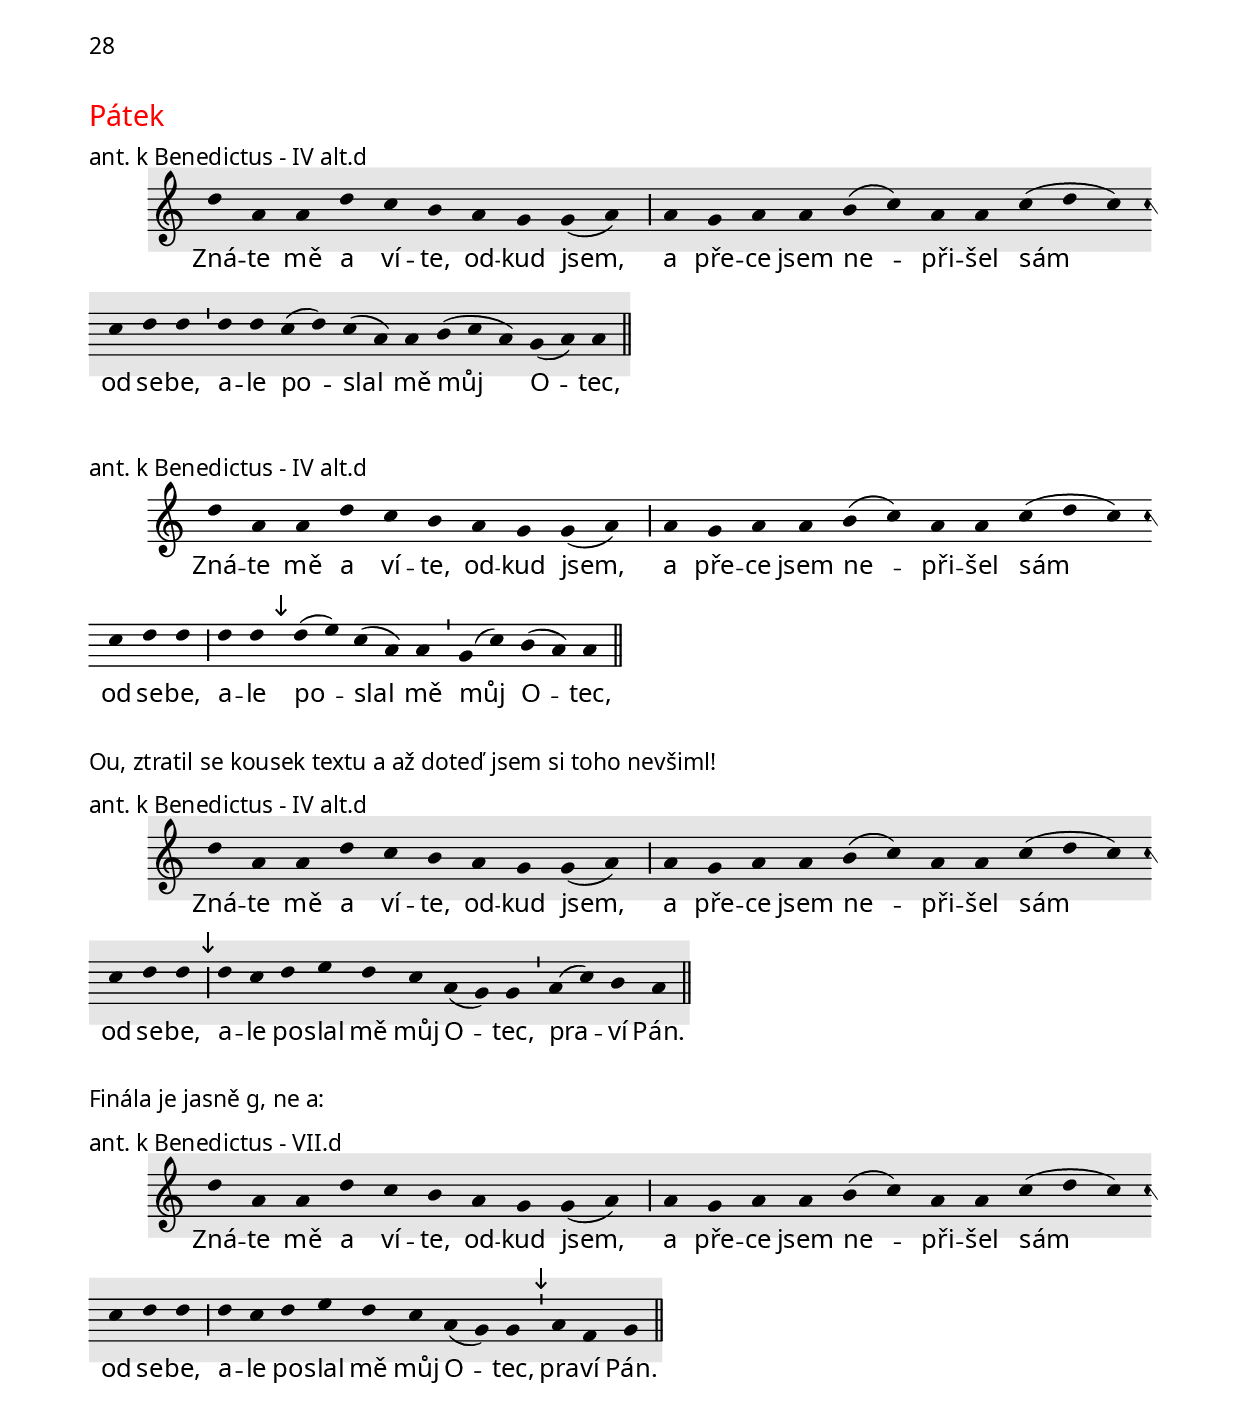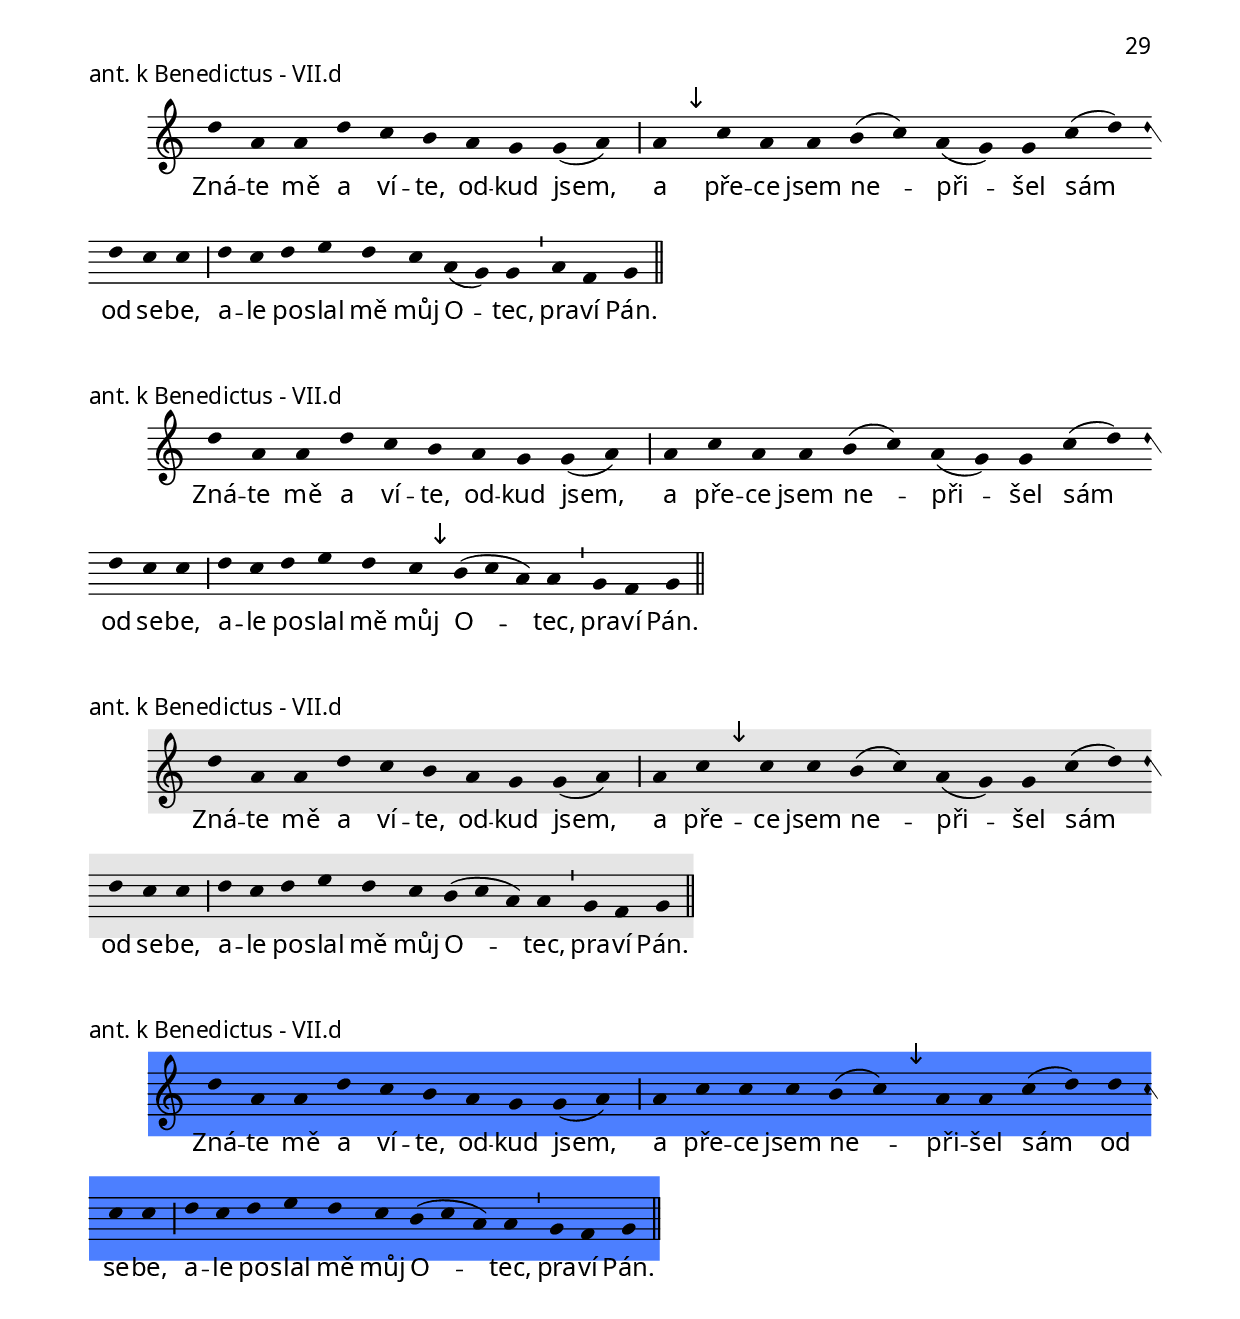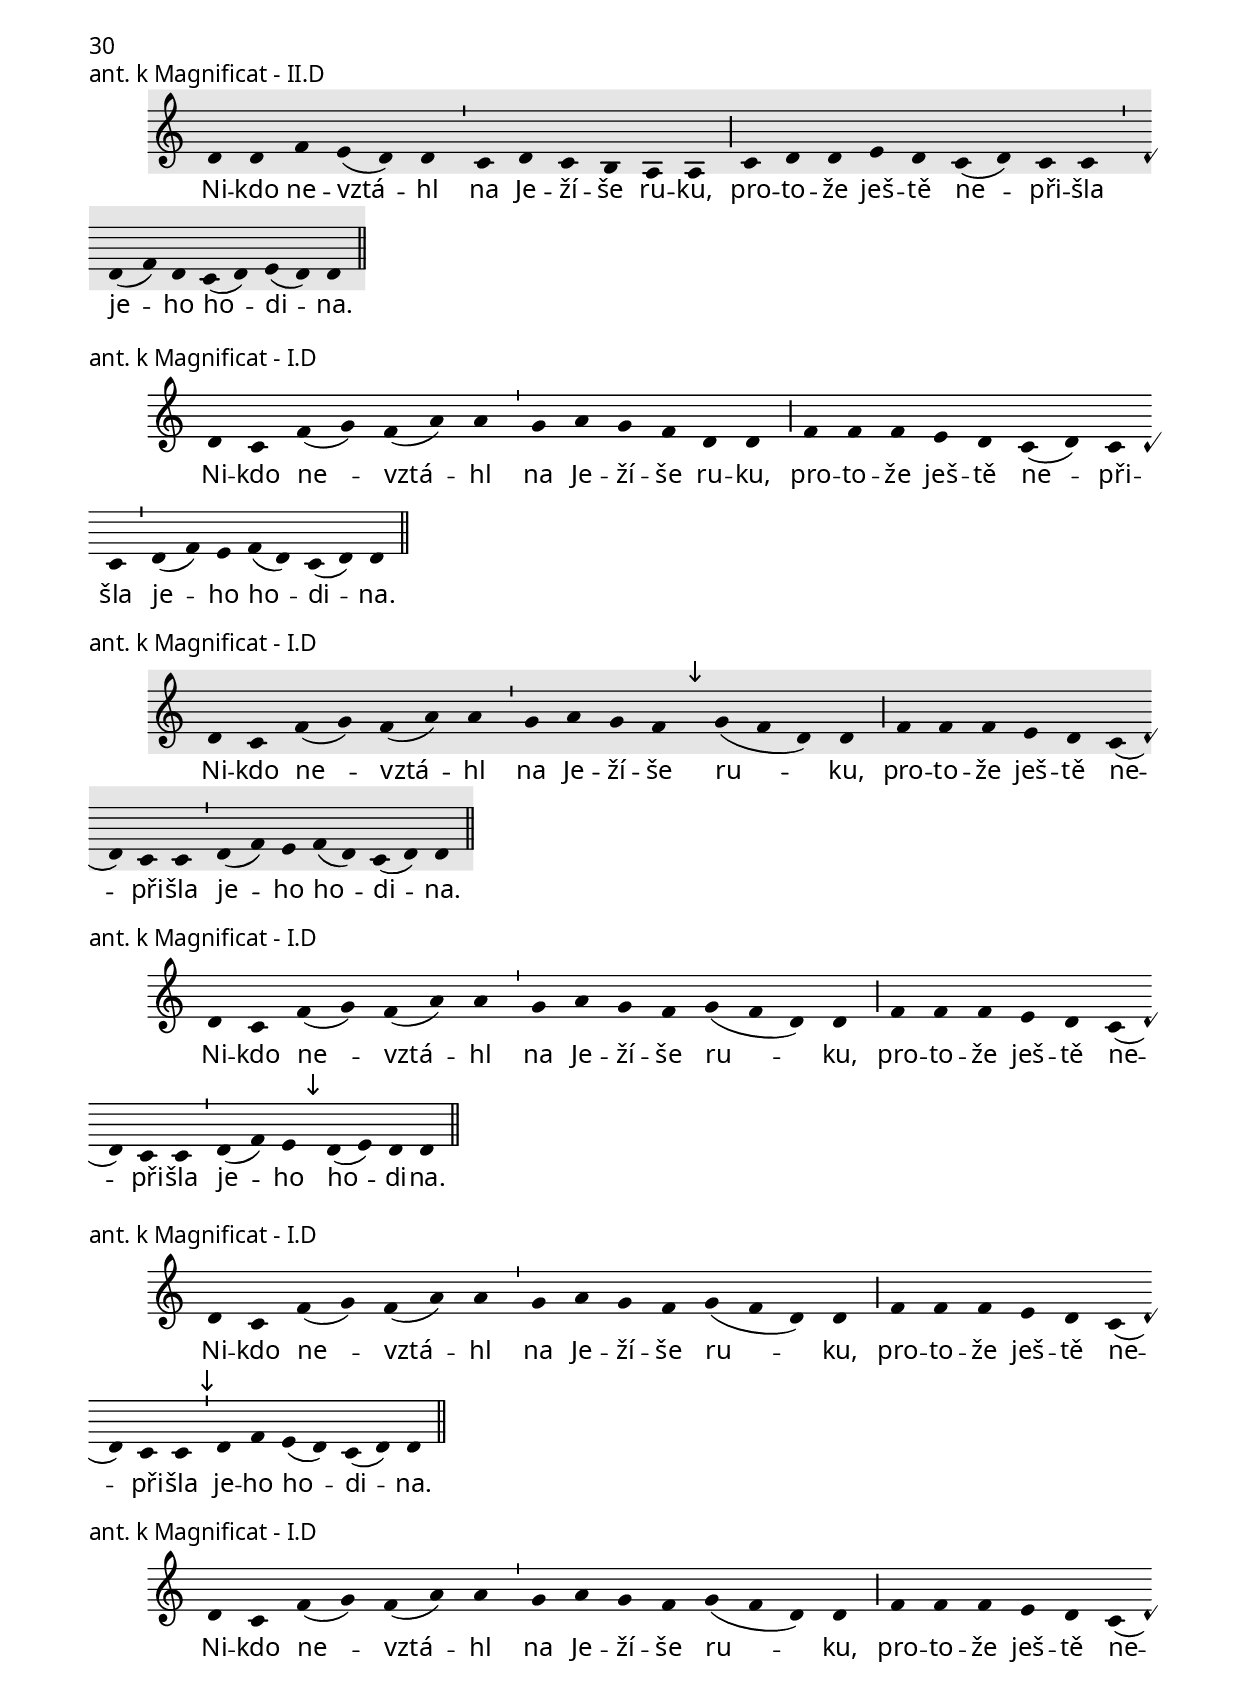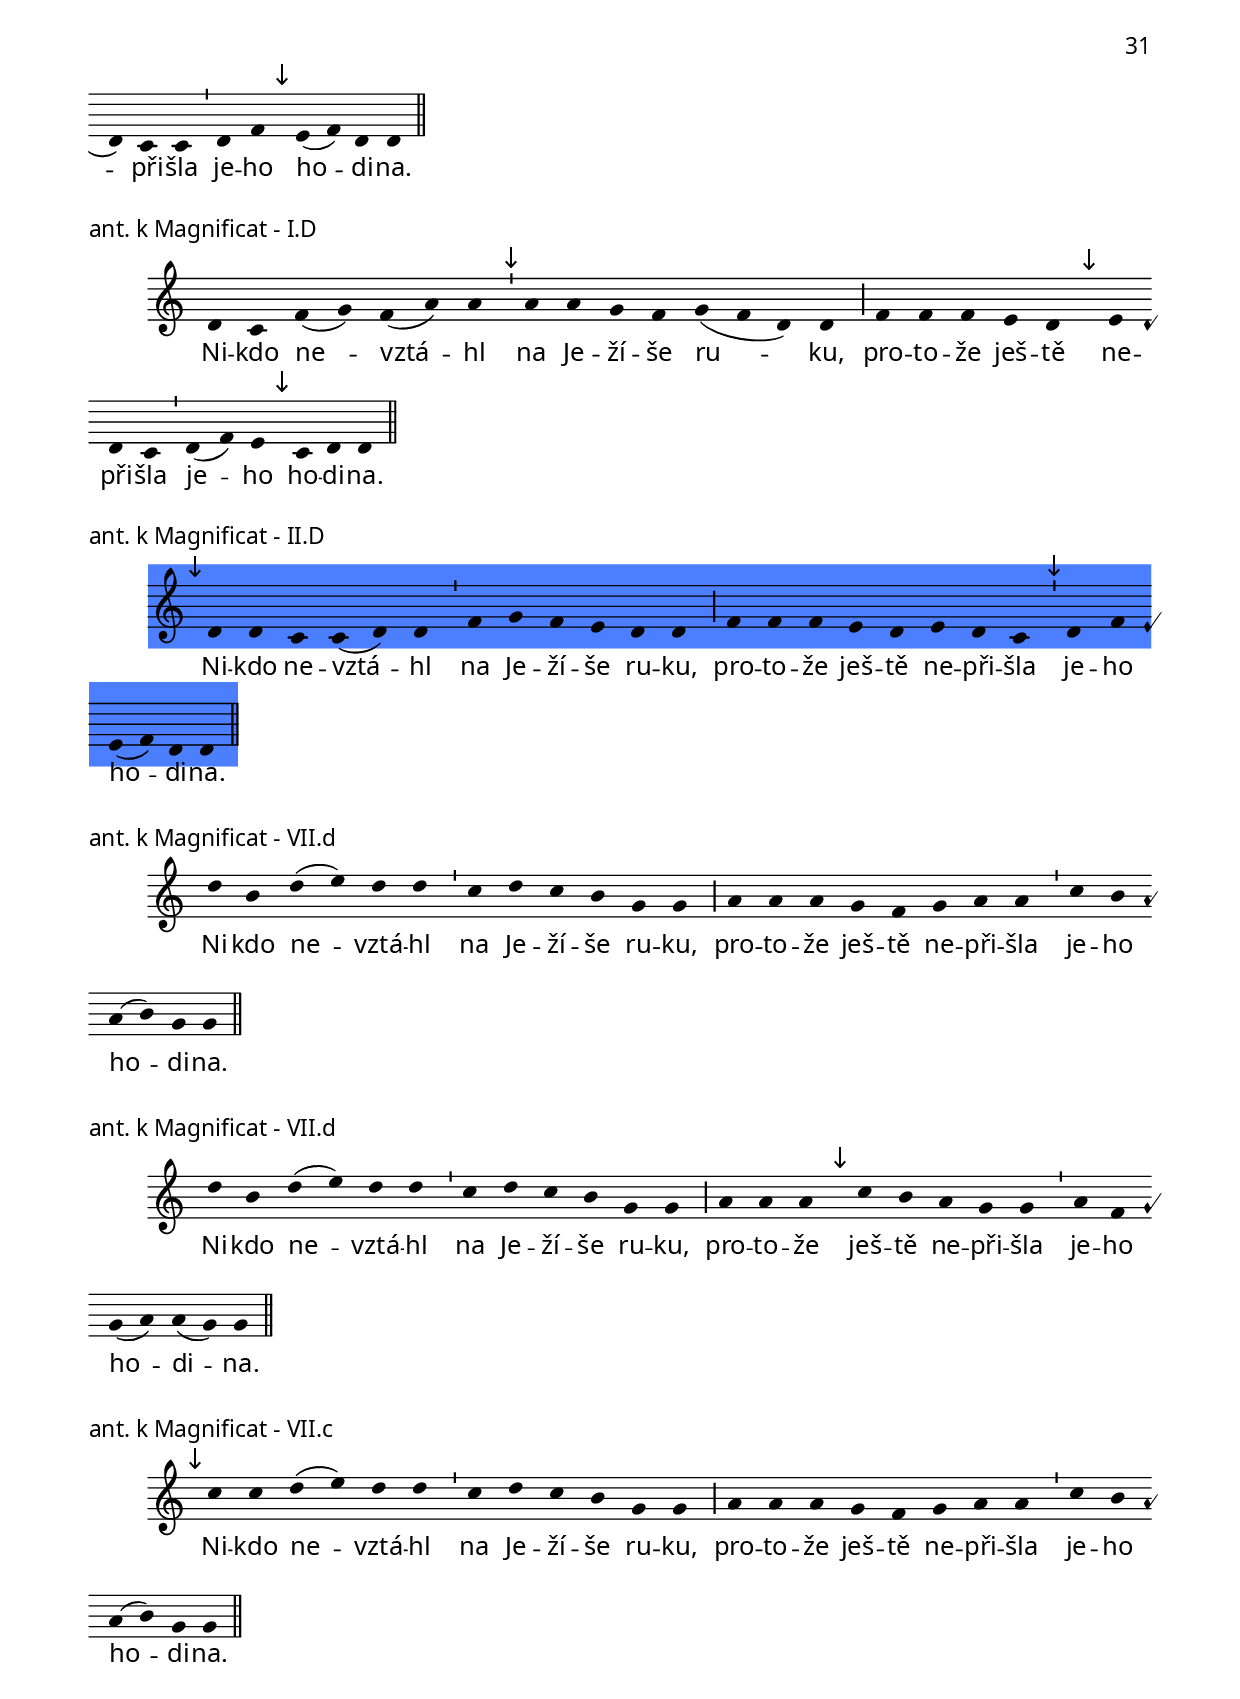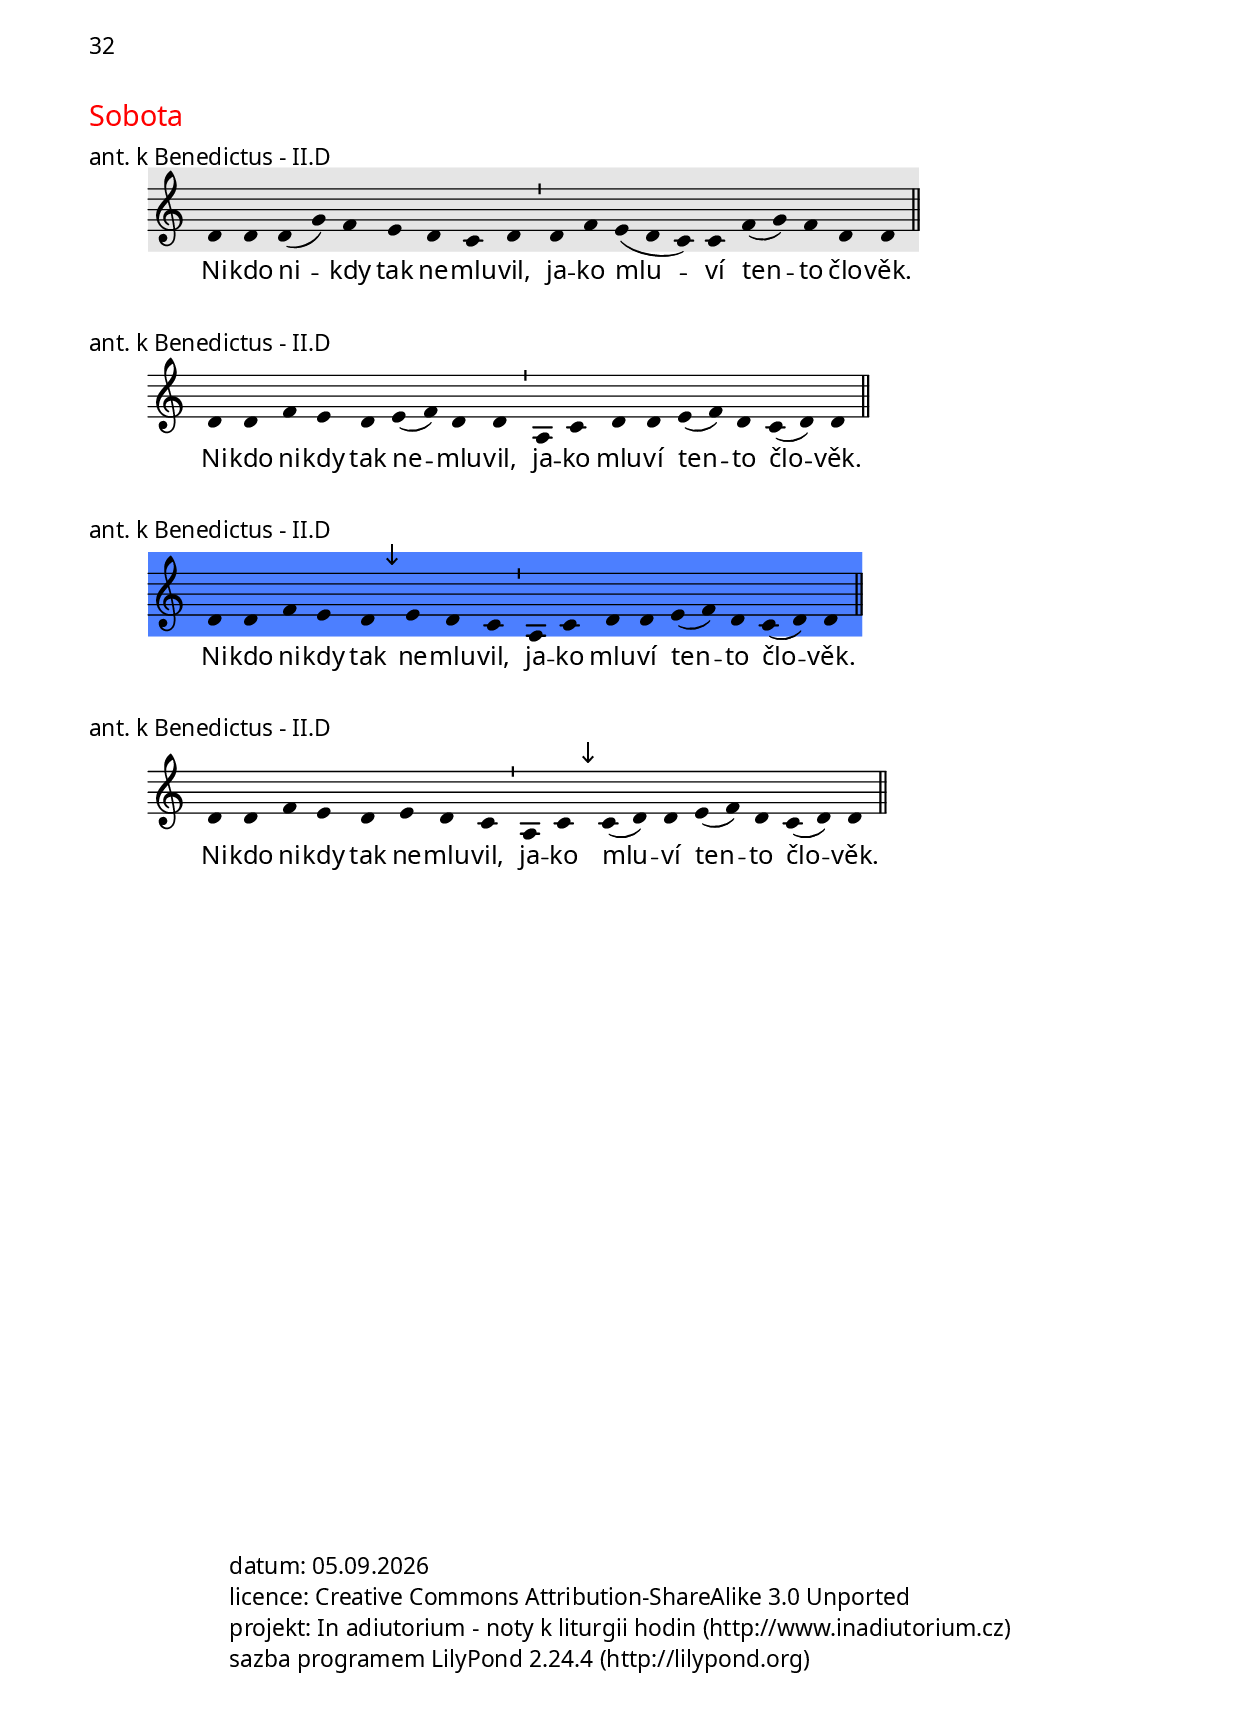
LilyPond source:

\include "../spolecne.ly"

\markup\nadpisDen{4. neděle postní}

\markup {\nadpisHodinka {"1. nešpory"}}

\score {
  \relative c' {
    \zvyraznovacSedy
    \choralniRezim
    f4 g a g a bes a a \barMin
    g( f d) e f g f f \barFinalis
  }
  \addlyrics {
    Do do -- mu Hos -- po -- di -- no -- va
    pů -- jde -- me s_ra -- dos -- tí.
  }
  \header {
    quid = "1. ant."
    modus = "VI"
    differentia = "F"
    psalmus = "Žalm 122"
    fial = "commune_kostel.ly#2ne-a2?-aleluja"
    id = "ne-1ne-a1"
    piece = \markup {\sestavTitulek}
  }
}

\markup\aktualisace

\score {
  \relative c' {
    \zvyraznovacModry
    \choralniRezim
    f4 g a g a bes a a \barMin
    a g f g( a) f f \barFinalis
  }
  \addlyrics {
    Do do -- mu Hos -- po -- di -- no -- va
    pů -- jde -- me s_ra -- dos -- tí.
  }
  \header {
    quid = "1. ant."
    modus = "VI"
    differentia = "F"
    psalmus = "Žalm 122"
    fial = "commune/commune_kostel.ly#2ne-a2?-aleluja"
    id = "ne-1ne-a1"
    piece = \markup {\sestavTitulek}
  }
}

\pageBreak

\score {
  \relative c'' {
    \choralniRezim
    d4 a c b( a) a \barMaior
    f( g a) c a \barMin
    c d d d c( b a) g( a) a \barFinalis
  }
  \addlyrics {
    Pro -- buď se, spá -- či,
    vstaň z_mrt -- vých,
    a Kris -- tus tě o -- sví -- tí.
  }
  \header {
    quid = "2. ant."
    modus = "IV alt"
    differentia = "d"
    psalmus = "Žalm 130"
    id = "ne-1ne-a2"
    piece = \markup {\sestavTitulek}
  }
}

\markup\justify{
  Postup d a c se mi zpívá docela těžko
  a nepamatuji si, že bych ho někdy viděl v tradičním repertoáru;
  podle \with-url #"http://globalchant.org/search.php?HledanyText=&HledanyDruh=&SortBy=Melody&Z=4&PocetNot=3&ProbihaOprava=n&CiselnaHodnota=&CiselnyKod=b8a&CiselnyUniv=10402&Volpiano=1-l-h-k&X=772&Y=326" { Global Chant Database }
  se vyskytuje převážně v rámci skupin d a c d, jen velmi vzácně
  d a c h a.
}

\markup\justify{
  Následující varianta je intuitivnější - narozdíl od původní
  ji snadno zazpívám z listu - ale zdá se mi o něco méně pěkná.
}

\score {
  \relative c'' {
    \choralniRezim
    d4 a \mark\sipka d c( b) a \barMaior
    f( g a) c a \barMin
    c d d d c( b a) g( a) a \barFinalis
  }
  \addlyrics {
    Pro -- buď se, spá -- či,
    vstaň z_mrt -- vých,
    a Kris -- tus tě o -- sví -- tí.
  }
  \header {
    quid = "2. ant."
    modus = "IV alt"
    differentia = "d"
    psalmus = "Žalm 130"
    id = "ne-1ne-a2"
    piece = \markup {\sestavTitulek}
  }
}

\score {
  \relative c'' {
    \choralniRezim
    \mark\sipka c4 a c b( g) a \barMaior
    f( g a) c a \barMin
    c d d d c( b a) g( a) a \barFinalis
  }
  \addlyrics {
    Pro -- buď se, spá -- či,
    vstaň z_mrt -- vých,
    a Kris -- tus tě o -- sví -- tí.
  }
  \header {
    quid = "2. ant."
    modus = "IV alt"
    differentia = "c"
    psalmus = "Žalm 130"
    id = "ne-1ne-a2"
    piece = \markup {\sestavTitulek}
  }
}

\score {
  \relative c'' {
    \zvyraznovacZelenyII
    \choralniRezim
    c4 a c b( g) a \barMaior
    \mark\sipka f g( a) a \barMin
    b c a a g( f) f( g) g \barFinalis
  }
  \addlyrics {
    Pro -- buď se, spá -- či,
    vstaň z_mrt -- vých,
    a Kris -- tus tě o -- sví -- tí.
  }
  \header {
    quid = "2. ant."
    modus = "VIII"
    differentia = "c"
    psalmus = "Žalm 130"
    id = "ne-1ne-a2"
    piece = \markup {\sestavTitulek}
  }
}

\score {
  \relative c'' {
    \choralniRezim
    c4 a c b( g) a \barMaior
    f g( a) a \barMin
    b c a a \mark\sipka c( b) a( g) g \barFinalis
  }
  \addlyrics {
    Pro -- buď se, spá -- či,
    vstaň z_mrt -- vých,
    a Kris -- tus tě o -- sví -- tí.
  }
  \header {
    quid = "2. ant."
    modus = "VIII"
    differentia = "c"
    psalmus = "Žalm 130"
    id = "ne-1ne-a2"
    piece = \markup {\sestavTitulek}
  }
}

\score {
  \relative c'' {
    \choralniRezim
    c4 a c b( g) a \barMaior
    \mark\sipka c d c \barMin
    c b c a g( a) a( g) g \barFinalis
  }
  \addlyrics {
    Pro -- buď se, spá -- či,
    vstaň z_mrt -- vých,
    a Kris -- tus tě o -- sví -- tí.
  }
  \header {
    quid = "2. ant."
    modus = "VIII"
    differentia = "c"
    psalmus = "Žalm 130"
    id = "ne-1ne-a2"
    piece = \markup {\sestavTitulek}
  }
}

\score {
  \relative c'' {
    \choralniRezim
    c4 a c b( g) a \barMaior
    c d c \barMin
    c \mark\sipka d b b c( a) a( g) g \barFinalis
  }
  \addlyrics {
    Pro -- buď se, spá -- či,
    vstaň z_mrt -- vých,
    a Kris -- tus tě o -- sví -- tí.
  }
  \header {
    quid = "2. ant."
    modus = "VIII"
    differentia = "c"
    psalmus = "Žalm 130"
    id = "ne-1ne-a2"
    piece = \markup {\sestavTitulek}
  }
}

\score {
  \relative c'' {
    \choralniRezim
    g4 a f f( g) g \barMaior
    a( c) b( c) a( g) \barMin
    g g f d f( g a) a( g) g \barFinalis
  }
  \addlyrics {
    Pro -- buď se, spá -- či,
    vstaň z_mrt -- vých,
    a Kris -- tus tě o -- sví -- tí.
  }
  \header {
    quid = "2. ant."
    modus = "VIII"
    differentia = "G"
    psalmus = "Žalm 130"
    id = "ne-1ne-a2"
    piece = \markup {\sestavTitulek}
  }
}

\score {
  \relative c'' {
    \choralniRezim
    g4 g a f( g) g \barMaior
    f( d) f( g) g \barMin
    a c c c b( c) a( g) g \barFinalis
  }
  \addlyrics {
    Pro -- buď se, spá -- či,
    vstaň z_mrt -- vých,
    a Kris -- tus tě o -- sví -- tí.
  }
  \header {
    quid = "2. ant."
    modus = "VIII"
    differentia = "G"
    psalmus = "Žalm 130"
    id = "ne-1ne-a2"
    piece = \markup {\sestavTitulek}
  }
}

\score {
  \relative c'' {
    \choralniRezim
    g4 f d f( g) g \barMaior
    a c a
    a b c a g( a) g g \barFinalis
  }
  \addlyrics {
    Pro -- buď se, spá -- či,
    vstaň z_mrt -- vých,
    a Kris -- tus tě o -- sví -- tí.
  }
  \header {
    quid = "2. ant."
    modus = "VIII"
    differentia = "G"
    psalmus = "Žalm 130"
    id = "ne-1ne-a2"
    piece = \markup {\sestavTitulek}
  }
}

\score {
  \relative c'' {
    \choralniRezim
    g4 f d f( g) g \barMaior
    a c a
    a \mark\sipka c b a g( a) g g \barFinalis
  }
  \addlyrics {
    Pro -- buď se, spá -- či,
    vstaň z_mrt -- vých,
    a Kris -- tus tě o -- sví -- tí.
  }
  \header {
    quid = "2. ant."
    modus = "VIII"
    differentia = "G"
    psalmus = "Žalm 130"
    id = "ne-1ne-a2"
    piece = \markup {\sestavTitulek}
  }
}

\score {
  \relative c'' {
    \choralniRezim
    g4 f d f( g) g \barMaior
    \mark\sipka a( c) b( c) a( g) \barMin
    g a a a f( e) f( g) g \barFinalis
  }
  \addlyrics {
    Pro -- buď se, spá -- či,
    vstaň z_mrt -- vých,
    a Kris -- tus tě o -- sví -- tí.
  }
  \header {
    quid = "2. ant."
    modus = "VIII"
    differentia = "G"
    psalmus = "Žalm 130"
    id = "ne-1ne-a2"
    piece = \markup {\sestavTitulek}
  }
}

\score {
  \relative c'' {
    \choralniRezim
    c4 b a c( d) d \barMaior
    c e d \barMin
    d c b a g( a) a( g) g \barFinalis
  }
  \addlyrics {
    Pro -- buď se, spá -- či,
    vstaň z_mrt -- vých,
    a Kris -- tus tě o -- sví -- tí.
  }
  \header {
    quid = "2. ant."
    modus = "VII"
    differentia = "c"
    psalmus = "Žalm 130"
    id = "ne-1ne-a2"
    piece = \markup {\sestavTitulek}
  }
}

\pageBreak

\score {
  \relative c' {
    \zvyraznovacSedy
    \choralniRezim
    d4 d d a'4 a g a f f \barMaior
    g g g g g( a) g a bes a g f d \barMin
    c d e d d \barFinalis
  }
  \addlyrics {
    By -- li jsme mrt -- vi pro své hří -- chy
    a Bůh nás svou lás -- kou při -- ve -- dl k_ži -- vo -- tu
    zá -- ro -- veň s_Kris -- tem.
  }
  \header {
    quid = "3. ant."
    modus = "I"
    differentia = "D"
    psalmus = "Flp 2"
    placet = "_a_ ať zůstane ještě na f"
    id = "ne-1ne-a3"
    piece = \markup {\sestavTitulek}
  }
}

\score {
  \relative c' {
    \zvyraznovacModry
    \choralniRezim
    d4 d d a'4 a g a f f \barMaior
    \mark\sipka f g g g g( a) g a bes a g f d \barMin
    c d e d d \barFinalis
  }
  \addlyrics {
    By -- li jsme mrt -- vi pro své hří -- chy
    a Bůh nás svou lás -- kou při -- ve -- dl k_ži -- vo -- tu
    zá -- ro -- veň s_Kris -- tem.
  }
  \header {
    quid = "3. ant."
    modus = "I"
    differentia = "D"
    psalmus = "Flp 2"
    id = "ne-1ne-a3"
    piece = \markup {\sestavTitulek}
  }
}

\pageBreak

\markup {\nadpisHodinka {"ranní chvály"}}

\score {
  \relative c'' {
    \zvyraznovacSedy
    \choralniRezim
    g4 g( a) a \barMin
    g a c c d c d( c) d d( c) \barMaior
    b a g g f( g a) g \barFinalis
  }
  \addlyrics {
    Můj Bo -- že,
    dě -- ku -- ji ti, žes mě vy -- sly -- šel
    a stal se mou spá -- sou.
  }
  \header {
    quid = "1. ant."
    modus = "VIII"
    differentia = "G"
    psalmus = "Žalm 118"
    placet = "lépe"
    id = "ne-rch-a1"
    piece = \markup {\sestavTitulek}
  }
}

\score {
  \relative c'' {
    \choralniRezim
    g4 g( a) a \barMin
    b c a a c b c d d \barMaior
    b c a g a g \barFinalis
  }
  \addlyrics {
    Můj Bo -- že,
    dě -- ku -- ji ti, žes mě vy -- sly -- šel
    a stal se mou spá -- sou.
  }
  \header {
    quid = "1. ant."
    modus = "VIII"
    differentia = "G"
    psalmus = "Žalm 118"
    id = "ne-rch-a1"
    piece = \markup {\sestavTitulek}
  }
}

\score {
  \relative c'' {
    \choralniRezim
    g4 g( a) a \barMin
    b c a a c b c d d \barMaior
    b c a g \mark\sipka a( b g) g \barFinalis
  }
  \addlyrics {
    Můj Bo -- že,
    dě -- ku -- ji ti, žes mě vy -- sly -- šel
    a stal se mou spá -- sou.
  }
  \header {
    quid = "1. ant."
    modus = "VIII"
    differentia = "G"
    psalmus = "Žalm 118"
    id = "ne-rch-a1"
    piece = \markup {\sestavTitulek}
  }
}

\score {
  \relative c'' {
    \choralniRezim
    g4 g( a) a \barMin
    b c a a c b c d d( c) \barMaior
    c b a g f( g a) g \barFinalis
  }
  \addlyrics {
    Můj Bo -- že,
    dě -- ku -- ji ti, žes mě vy -- sly -- šel
    a stal se mou spá -- sou.
  }
  \header {
    quid = "1. ant."
    modus = "VIII"
    differentia = "G"
    psalmus = "Žalm 118"
    id = "ne-rch-a1"
    piece = \markup {\sestavTitulek}
  }
}

\score {
  \relative c'' {
    \choralniRezim
    g4 g( a) a \barMin
    c b a g b c a( b) a a \barMaior
    a f g a a( g) g \barFinalis
  }
  \addlyrics {
    Můj Bo -- že,
    dě -- ku -- ji ti, žes mě vy -- sly -- šel
    a stal se mou spá -- sou.
  }
  \header {
    quid = "1. ant."
    modus = "VIII"
    differentia = "G"
    psalmus = "Žalm 118"
    id = "ne-rch-a1"
    piece = \markup {\sestavTitulek}
  }
}

\score {
  \relative c'' {
    \zvyraznovacZeleny
    \choralniRezim
    g4 g( a) a \barMin
    c c b g b c a g f \barMaior
    f a f a g g \barFinalis
  }
  \addlyrics {
    Můj Bo -- že,
    dě -- ku -- ji ti, žes mě vy -- sly -- šel
    a stal se mou spá -- sou.
  }
  \header {
    quid = "1. ant."
    modus = "VIII"
    differentia = "G"
    psalmus = "Žalm 118"
    id = "ne-rch-a1"
    piece = \markup {\sestavTitulek}
  }
}

\score {
  \relative c'' {
    \choralniRezim
    g4 g( a) a \barMin
    c c b g b c a g \mark\sipka g \barMaior
    g f g a g g \barFinalis
  }
  \addlyrics {
    Můj Bo -- že,
    dě -- ku -- ji ti, žes mě vy -- sly -- šel
    a stal se mou spá -- sou.
  }
  \header {
    quid = "1. ant."
    modus = "VIII"
    differentia = "G"
    psalmus = "Žalm 118"
    id = "ne-rch-a1"
    piece = \markup {\sestavTitulek}
  }
}

\score {
  \relative c'' {
    \choralniRezim
    g4 g( a) a \barMin
    c c b \mark\sipka a b c a g g \barMaior
    g f g a g g \barFinalis
  }
  \addlyrics {
    Můj Bo -- že,
    dě -- ku -- ji ti, žes mě vy -- sly -- šel
    a stal se mou spá -- sou.
  }
  \header {
    quid = "1. ant."
    modus = "VIII"
    differentia = "G"
    psalmus = "Žalm 118"
    id = "ne-rch-a1"
    piece = \markup {\sestavTitulek}
  }
}

\score {
  \relative c'' {
    \zvyraznovacZeleny
    \choralniRezim
    g4 f a \barMin
    c c b g a f a c b \barMin
    b c a a g g \barFinalis
  }
  \addlyrics {
    Můj Bo -- že,
    dě -- ku -- ji ti, žes mě vy -- sly -- šel
    a stal se mou spá -- sou.
  }
  \header {
    quid = "1. ant."
    modus = "VIII"
    differentia = "G"
    psalmus = "Žalm 118"
    id = "ne-rch-a1"
    piece = \markup {\sestavTitulek}
  }
}

\score {
  \relative c'' {
    \choralniRezim
    g4 g( a) a \barMin
    c c b a b a a g g \barMaior
    g a b a g g \barFinalis
  }
  \addlyrics {
    Můj Bo -- že,
    dě -- ku -- ji ti, žes mě vy -- sly -- šel
    a stal se mou spá -- sou.
  }
  \header {
    quid = "1. ant."
    modus = "VIII"
    differentia = "G"
    psalmus = "Žalm 118"
    id = "ne-rch-a1"
    piece = \markup {\sestavTitulek}
  }
}

\score {
  \relative c'' {
    \choralniRezim
    g4 g( a) a \barMin
    c c b a b \mark\sipka g a c b \barMaior
    b c a g( a) g g \barFinalis
  }
  \addlyrics {
    Můj Bo -- že,
    dě -- ku -- ji ti, žes mě vy -- sly -- šel
    a stal se mou spá -- sou.
  }
  \header {
    quid = "1. ant."
    modus = "VIII"
    differentia = "G"
    psalmus = "Žalm 118"
    id = "ne-rch-a1"
    piece = \markup {\sestavTitulek}
  }
}

\score {
  \relative c'' {
    \zvyraznovacModry
    \choralniRezim
    g4 g( a) a \barMin
    c c b a b a a g g \barMaior
    g \mark\sipka f g a g g \barFinalis
  }
  \addlyrics {
    Můj Bo -- že,
    dě -- ku -- ji ti, žes mě vy -- sly -- šel
    a stal se mou spá -- sou.
  }
  \header {
    quid = "1. ant."
    modus = "VIII"
    differentia = "G"
    psalmus = "Žalm 118"
    id = "ne-rch-a1"
    piece = \markup {\sestavTitulek}
  }
}

\score {
  \relative c' {
    \choralniRezim
    \mark\sipka f4 g( a) a \barMin
    c c b a b a a g g \barMaior
    g f g a g g \barFinalis
  }
  \addlyrics {
    Můj Bo -- že,
    dě -- ku -- ji ti, žes mě vy -- sly -- šel
    a stal se mou spá -- sou.
  }
  \header {
    quid = "1. ant."
    modus = "VIII"
    differentia = "G"
    psalmus = "Žalm 118"
    id = "ne-rch-a1"
    piece = \markup {\sestavTitulek}
  }
}

\score {
  \relative c'' {
    \zvyraznovacSedy
    \choralniRezim
    g4 g( a) a \barMin
    c c b a b a \mark\sipka g( a) g g \barMaior
    g f g a g g \barFinalis
  }
  \addlyrics {
    Můj Bo -- že,
    dě -- ku -- ji ti, žes mě vy -- sly -- šel
    a stal se mou spá -- sou.
  }
  \header {
    quid = "1. ant."
    modus = "VIII"
    differentia = "G"
    psalmus = "Žalm 118"
    id = "ne-rch-a1"
    piece = \markup {\sestavTitulek}
  }
}

\score {
  \relative c'' {
    \choralniRezim
    g4 g( a) a \barMin
    c c b a \mark\sipka g a a g g \barMaior
    \mark\sipka f g a a g g \barFinalis
  }
  \addlyrics {
    Můj Bo -- že,
    dě -- ku -- ji ti, žes mě vy -- sly -- šel
    a stal se mou spá -- sou.
  }
  \header {
    quid = "1. ant."
    modus = "VIII"
    differentia = "G"
    psalmus = "Žalm 118"
    id = "ne-rch-a1"
    piece = \markup {\sestavTitulek}
  }
}

\score {
  \relative c'' {
    \choralniRezim
    g4 g( a) a \barMin
    c c b a g a a g g \barMaior
    \mark\sipka a b c a g g \barFinalis
  }
  \addlyrics {
    Můj Bo -- že,
    dě -- ku -- ji ti, žes mě vy -- sly -- šel
    a stal se mou spá -- sou.
  }
  \header {
    quid = "1. ant."
    modus = "VIII"
    differentia = "G"
    psalmus = "Žalm 118"
    id = "ne-rch-a1"
    piece = \markup {\sestavTitulek}
  }
}

\score {
  \relative c'' {
    \choralniRezim
    g4 g( a) a \barMin
    c c b a b \mark\sipka c d c c \barMaior
    c a b a g g \barFinalis
  }
  \addlyrics {
    Můj Bo -- že,
    dě -- ku -- ji ti, žes mě vy -- sly -- šel
    a stal se mou spá -- sou.
  }
  \header {
    quid = "1. ant."
    modus = "VIII"
    differentia = "G"
    psalmus = "Žalm 118"
    id = "ne-rch-a1"
    piece = \markup {\sestavTitulek}
  }
}

\score {
  \relative c'' {
    \choralniRezim
    g4 g( a) a \barMin
    c c \mark\sipka a g a g f g g \barMaior
    a a( c) b a g g \barFinalis
  }
  \addlyrics {
    Můj Bo -- že,
    dě -- ku -- ji ti, žes mě vy -- sly -- šel
    a stal se mou spá -- sou.
  }
  \header {
    quid = "1. ant."
    modus = "VIII"
    differentia = "G"
    psalmus = "Žalm 118"
    id = "ne-rch-a1"
    piece = \markup {\sestavTitulek}
  }
}

\score {
  \relative c'' {
    \choralniRezim
    g4 g( a) a \barMin
    c c \mark\sipka c c d c b( c) a a \barMaior
    a g f a g g \barFinalis
  }
  \addlyrics {
    Můj Bo -- že,
    dě -- ku -- ji ti, žes mě vy -- sly -- šel
    a stal se mou spá -- sou.
  }
  \header {
    quid = "1. ant."
    modus = "VIII"
    differentia = "G"
    psalmus = "Žalm 118"
    id = "ne-rch-a1"
    piece = \markup {\sestavTitulek}
  }
}

\score {
  \relative c'' {
    \choralniRezim
    g4 g( a) a \barMin
    c d c b c a g( a) g g \barMin
    g f g a g g \barFinalis
  }
  \addlyrics {
    Můj Bo -- že,
    dě -- ku -- ji ti, žes mě vy -- sly -- šel
    a stal se mou spá -- sou.
  }
  \header {
    quid = "1. ant."
    modus = "VIII"
    differentia = "G"
    psalmus = "Žalm 118"
    id = "ne-rch-a1"
    piece = \markup {\sestavTitulek}
  }
}

\score {
  \relative c'' {
    \choralniRezim
    g4 f( d) d \barMin
    f g a a c b c a a \barMin
    c c( d) a a g g \barFinalis
  }
  \addlyrics {
    Můj Bo -- že,
    dě -- ku -- ji ti, žes mě vy -- sly -- šel
    a stal se mou spá -- sou.
  }
  \header {
    quid = "1. ant."
    modus = "VIII"
    differentia = "G"
    psalmus = "Žalm 118"
    id = "ne-rch-a1"
    piece = \markup {\sestavTitulek}
  }
}

\score {
  \relative c' {
    \choralniRezim
    f4 f( g) g \barMin
  }
  \addlyrics {
    Můj Bo -- že,
    dě -- ku -- ji ti, žes mě vy -- sly -- šel
    a stal se mou spá -- sou.
  }
  \header {
    quid = "1. ant."
    modus = "VIII"
    differentia = "G"
    psalmus = "Žalm 118"
    id = "ne-rch-a1"
    piece = \markup {\sestavTitulek}
  }
}

\score {
  \relative c' {
    \choralniRezim
    f4 f( g) g \barMin
    a a g f g a a g g \barMaior
    f d f g g f \barFinalis
  }
  \addlyrics {
    Můj Bo -- že,
    dě -- ku -- ji ti, žes mě vy -- sly -- šel
    a stal se mou spá -- sou.
  }
  \header {
    quid = "1. ant."
    modus = "VI"
    differentia = "F"
    psalmus = "Žalm 118"
    id = "ne-rch-a1"
    piece = \markup {\sestavTitulek}
  }
}

\score {
  \relative c'' {
    \choralniRezim
    c4 b( d) d \barMin
    e e d c d c g g g \barMaior
    a a f a g g \barFinalis
  }
  \addlyrics {
    Můj Bo -- že,
    dě -- ku -- ji ti, žes mě vy -- sly -- šel
    a stal se mou spá -- sou.
  }
  \header {
    quid = "1. ant."
    modus = "VII"
    differentia = "c"
    psalmus = "Žalm 118"
    id = "ne-rch-a1"
    piece = \markup {\sestavTitulek}
  }
}

\score {
  \relative c'' {
    \choralniRezim
    g4 g( a) a \barMin
    g a g f e f g a a \barMin
    a g a g e e \barFinalis
  }
  \addlyrics {
    Můj Bo -- že,
    dě -- ku -- ji ti, žes mě vy -- sly -- šel
    a stal se mou spá -- sou.
  }
  \header {
    quid = "1. ant."
    modus = "IV"
    differentia = "g"
    psalmus = "Žalm 118"
    id = "ne-rch-a1"
    piece = \markup {\sestavTitulek}
  }
}

\score {
  \relative c'' {
    \choralniRezim
    a4 a g c a g a \barMin
    g f e( f) d( c) c \barMaior
    d c f e d d \barFinalis
  }
  \addlyrics {
    Můj Bo -- že, dě -- ku -- ji ti,
    žes mě vy -- sly -- šel
    a stal se mou spá -- sou.
  }
  \header {
    quid = "1. ant."
    modus = "I"
    differentia = "a"
    psalmus = "Žalm 118"
    id = "ne-rch-a1"
    piece = \markup {\sestavTitulek}
  }
}

\score {
  \relative c' {
    \choralniRezim
    d4 d c e f d d \barMin
    f f e( f) d( c) c \barMaior
    d c a c d d \barFinalis
  }
  \addlyrics {
    Můj Bo -- že, dě -- ku -- ji ti,
    žes mě vy -- sly -- šel
    a stal se mou spá -- sou.
  }
  \header {
    quid = "1. ant."
    modus = "II"
    differentia = "D"
    psalmus = "Žalm 118"
    id = "ne-rch-a1"
    piece = \markup {\sestavTitulek}
  }
}

\score {
  \relative c'' {
    \choralniRezim
    c4 c a b c a a \barMin
    c d e( f d) c c \barMaior
    c c b a g( a g4.) g \barFinalis
  }
  \addlyrics {
    Můj Bo -- že, dě -- ku -- ji ti,
    žes mě vy -- sly -- šel
    a stal se mou spá -- sou.
  }
  \header {
    quid = "1. ant."
    modus = "VII"
    differentia = "c"
    psalmus = "Žalm 118"
    id = "ne-rch-a1"
    piece = \markup {\sestavTitulek}
  }
}

\pageBreak

\score {
  \relative c' {
    \zvyraznovacSedy
    \choralniRezim
    f4 f e( f d) \barMin c e d \barMaior
    f f f( g) f e f e d \barMin
    c a c d d d \barFinalis
  }
  \addlyrics {
    Za -- chraň nás, Bo -- že náš,
    ty nás mů -- žeš vy -- svo -- bo -- dit
    z_ru -- kou ná -- sil -- ní -- ků.
  }
  \header {
    quid = "2. ant."
    modus = "II"
    differentia = "D"
    psalmus = "Dan 3-II"
    placet = "_vysvobodit_ snad raději zpěvněji"
    id = "ne-rch-a2"
    piece = \markup {\sestavTitulek}
  }
}

\score {
  \relative c' {
    \zvyraznovacSedy
    \choralniRezim
    f4 f e( f d) \barMin c e d \barMaior
    f f f( g) f \mark\sipka g a g( f) d \barMin
    c a c d d d \barFinalis
  }
  \addlyrics {
    Za -- chraň nás, Bo -- že náš,
    ty nás mů -- žeš vy -- svo -- bo -- dit
    z_ru -- kou ná -- sil -- ní -- ků.
  }
  \header {
    quid = "2. ant."
    modus = "II"
    differentia = "D"
    psalmus = "Dan 3-II"
    id = "ne-rch-a2"
    piece = \markup {\sestavTitulek}
  }
}

\score {
  \relative c' {
    \choralniRezim
    f4 f e( f d) \barMin c e d \barMaior
    f f f( g) f g a g( f) d \barMin
    c \mark\sipka d f e d d \barFinalis
  }
  \addlyrics {
    Za -- chraň nás, Bo -- že náš,
    ty nás mů -- žeš vy -- svo -- bo -- dit
    z_ru -- kou ná -- sil -- ní -- ků.
  }
  \header {
    quid = "2. ant."
    modus = "II"
    differentia = "D"
    psalmus = "Dan 3-II"
    id = "ne-rch-a2"
    piece = \markup {\sestavTitulek}
  }
}

\score {
  \relative c' {
    \zvyraznovacModry
    \choralniRezim
    f4 f e( f d) \barMin c e d \barMaior
    f f f( g) f g a g( f) d \barMin
    \mark\sipka e c e f d d \barFinalis
  }
  \addlyrics {
    Za -- chraň nás, Bo -- že náš,
    ty nás mů -- žeš vy -- svo -- bo -- dit
    z_ru -- kou ná -- sil -- ní -- ků.
  }
  \header {
    quid = "2. ant."
    modus = "II"
    differentia = "D"
    psalmus = "Dan 3-II"
    id = "ne-rch-a2"
    piece = \markup {\sestavTitulek}
  }
}

\pageBreak

\score {
  \relative c'' {
    \choralniRezim
    g4 c d b c a \barMin
    c a a g f g g \barFinalis
  }
  \addlyrics {
    Chval -- te Hos -- po -- di -- na
    pro je -- ho moc -- ná dí -- la.
  }
  \header {
    quid = "3. ant."
    modus = "VIII"
    differentia = "G"
    psalmus = "Žalm 150"
    fial = "antifony/tyden1_7sobota.ly#rch-ant3?upraveno"
    id = "ne-rch-a3"
    piece = \markup {\sestavTitulek}
  }
}

\pageBreak

\markup {\nadpisHodinka {"2. nešpory"}}

\score {
  \relative c' {
    \zvyraznovacSedy
    \choralniRezim
    \key f \major
    d4( g) g g a bes c bes a g f g( d) d \barMaior
    g f e d c d( e) d4. d \barFinalis
  }
  \addlyrics {
    Kris -- tus je Bo -- hem u -- sta -- no -- ve -- ný soud -- ce
    nad ži -- vý -- mi i mrt -- vý -- mi.
  }
  \header {
    quid = "1. ant."
    modus = "I"
    differentia = "D"
    psalmus = "Žalm 110"
    placet = "kvarta na začátku je nezvyklá; antifona nic moc;
    jako celek jsou tyto nešpory takové bez chuti"
    fial = "antifony/velikonoce_tyden2_5ctvrtek.ly#na-a1?-aleluja"
    id = "ne-2ne-a1"
    piece = \markup {\sestavTitulek}
  }
}

\markup{
  Aktualisace ze zdroje:
}

\score {
  \relative c' {
    \zvyraznovacSedy
    \choralniRezim
    d4 d d e f g f e d c d d \barMaior
    f f e( d) c d e d d \barFinalis
  }
  \addlyrics {
    Kris -- tus je Bo -- hem u -- sta -- no -- ve -- ný soud -- ce
    nad ži -- vý -- mi i mrt -- vý -- mi.
  }
  \header {
    quid = "1. ant."
    modus = "II"
    differentia = "D"
    psalmus = "Žalm 110"
    fial = "antifony/velikonoce_tyden2_5ctvrtek.ly#na-a1?-aleluja"
    id = "ne-2ne-a1"
    piece = \markup {\sestavTitulek}
  }
}

\markup\aktualisace

\score {
  \relative c' {
    \zvyraznovacModry
    \choralniRezim
    d4 d d c d f g f e c d d \barMaior
    f f e( d) c d e d d \barFinalis
  }
  \addlyrics {
    Kris -- tus je Bo -- hem u -- sta -- no -- ve -- ný soud -- ce
    nad ži -- vý -- mi i mrt -- vý -- mi.
  }
  \header {
    quid = "1. ant."
    modus = "II"
    differentia = "D"
    psalmus = "Žalm 110"
    fial = "antifony/velikonoce_tyden2_5ctvrtek.ly#na-a1?-aleluja"
    id = "ne-2ne-a1"
    piece = \markup {\sestavTitulek}
  }
}

\pageBreak

\score {
  \relative c' {
    \zvyraznovacSedy
    \choralniRezim
    f4 g f( a) a \barMaior
    a a a g a g f \barMin g f g f d( c) c \barMaior
    d e f g a g f f \barFinalis
  }
  \addlyrics {
    Bla -- ze mu -- ži,
    kte -- rý se sli -- to -- vá -- vá kvů -- li Hos -- po -- di -- nu:
    na -- vě -- ky ne -- za -- ko -- lí -- sá.
  }
  \header {
    quid = "2. ant."
    modus = "VI"
    differentia = "F"
    psalmus = "Žalm 112"
    id = "ne-2ne-a2"
    piece = \markup {\sestavTitulek}
  }
}

\score {
  \relative c' {
    \zvyraznovacSedy
    \choralniRezim
    f4 g f( a) a \barMaior
    a a a g a g f \barMin g f g f d( c) c \barMaior
    d \mark\sipka f f g a g f f \barFinalis
  }
  \addlyrics {
    Bla -- ze mu -- ži,
    kte -- rý se sli -- to -- vá -- vá kvů -- li Hos -- po -- di -- nu:
    na -- vě -- ky ne -- za -- ko -- lí -- sá.
  }
  \header {
    quid = "2. ant."
    modus = "VI"
    differentia = "F"
    psalmus = "Žalm 112"
    id = "ne-2ne-a2"
    piece = \markup {\sestavTitulek}
  }
}

\score {
  \relative c' {
    \zvyraznovacModry
    \choralniRezim
    f4 g f( a) a \barMaior
    a a \mark\sipka f g f d d \barMin f f e f d( c) c \barMaior
    d f f g a g f f \barFinalis
  }
  \addlyrics {
    Bla -- ze mu -- ži,
    kte -- rý se sli -- to -- vá -- vá kvů -- li Hos -- po -- di -- nu:
    na -- vě -- ky ne -- za -- ko -- lí -- sá.
  }
  \header {
    quid = "2. ant."
    modus = "VI"
    differentia = "F"
    psalmus = "Žalm 112"
    id = "ne-2ne-a2"
    piece = \markup {\sestavTitulek}
  }
}

\pageBreak

\score {
  \relative c'' {
    \zvyraznovacSedy
    \choralniRezim
    a4 g( a bes) a( g) g \barMin
    f g a a g f e( d) \barMaior
    d d( f) d g f d d \barFinalis
  }
  \addlyrics {
    Bůh na -- pl -- nil
    před -- po -- vě -- di pro -- ro -- ků,
    že Kris -- tus mu -- sí tr -- pět.
  }
  \header {
    quid = "3. ant."
    modus = "I"
    differentia = "a"
    psalmus = "1 Petr 2"
    placet = "melodie je taková nezúčastněná či málem radostná, neodpovídá výpovědi textu"
    id = "ne-2ne-a3"
    piece = \markup {\sestavTitulek}
  }
}

\score {
  \relative c'' {
    \choralniRezim
    c4 b g g a a g f g a a \barMin
    a g f g a g g \barFinalis
  }
  \addlyrics {
    Bůh na -- pl -- nil před -- po -- vě -- di pro -- ro -- ků,
    že Kris -- tus mu -- sí tr -- pět.
  }
  \header {
    quid = "3. ant."
    modus = "VIII"
    differentia = "c"
    psalmus = "1 Petr 2"
    id = "ne-2ne-a3"
    piece = \markup {\sestavTitulek}
  }
}

\score {
  \relative c'' {
    \zvyraznovacZeleny
    \choralniRezim
    c4 b g g a a g f g a a \barMin
    a \mark\sipka c a b a g g \barFinalis
  }
  \addlyrics {
    Bůh na -- pl -- nil před -- po -- vě -- di pro -- ro -- ků,
    že Kris -- tus mu -- sí tr -- pět.
  }
  \header {
    quid = "3. ant."
    modus = "VIII"
    differentia = "c"
    psalmus = "1 Petr 2"
    id = "ne-2ne-a3"
    piece = \markup {\sestavTitulek}
  }
}

\score {
  \relative c'' {
    \choralniRezim
    c4 c b g b c a g a g f( a) \barMin
    a b c a a g g \barFinalis
  }
  \addlyrics {
    Bůh na -- pl -- nil před -- po -- vě -- di pro -- ro -- ků,
    že Kris -- tus mu -- sí tr -- pět.
  }
  \header {
    quid = "3. ant."
    modus = "VIII"
    differentia = "c"
    psalmus = "1 Petr 2"
    id = "ne-2ne-a3"
    piece = \markup {\sestavTitulek}
  }
}

\score {
  \relative c'' {
    \choralniRezim
    c4 c b g \mark\sipka a g f g g a a \barMin
    a g f g a g g \barFinalis
  }
  \addlyrics {
    Bůh na -- pl -- nil před -- po -- vě -- di pro -- ro -- ků,
    že Kris -- tus mu -- sí tr -- pět.
  }
  \header {
    quid = "3. ant."
    modus = "VIII"
    differentia = "c"
    psalmus = "1 Petr 2"
    id = "ne-2ne-a3"
    piece = \markup {\sestavTitulek}
  }
}

\score {
  \relative c'' {
    \choralniRezim
    c4 c b g a g f g g a a \barMin
    \mark\sipka c b g f a g g \barFinalis
  }
  \addlyrics {
    Bůh na -- pl -- nil před -- po -- vě -- di pro -- ro -- ků,
    že Kris -- tus mu -- sí tr -- pět.
  }
  \header {
    quid = "3. ant."
    modus = "VIII"
    differentia = "c"
    psalmus = "1 Petr 2"
    id = "ne-2ne-a3"
    piece = \markup {\sestavTitulek}
  }
}

\score {
  \relative c'' {
    \choralniRezim
    c4 c c c b c a g f a a \barMin
    a b c a a g g \barFinalis
  }
  \addlyrics {
    Bůh na -- pl -- nil před -- po -- vě -- di pro -- ro -- ků,
    že Kris -- tus mu -- sí tr -- pět.
  }
  \header {
    quid = "3. ant."
    modus = "VIII"
    differentia = "c"
    psalmus = "1 Petr 2"
    id = "ne-2ne-a3"
    piece = \markup {\sestavTitulek}
  }
}

\score {
  \relative c' {
    \zvyraznovacSedy
    \choralniRezim
    d4 f g g a bes a g a g f \barMin
    f e c e f d d \barFinalis
  }
  \addlyrics {
    Bůh na -- pl -- nil před -- po -- vě -- di pro -- ro -- ků,
    že Kris -- tus mu -- sí tr -- pět.
  }
  \header {
    quid = "3. ant."
    modus = "I"
    differentia = "D"
    psalmus = "1 Petr 2"
    placet = "2 závěr typu dvojí punctum na finále si žádá obě puncta prodloužit,
    ale to s _trpět_ nejde a tak to dosti hrubě drhne;
    i začátek nejde úplně dobře do pusy, bez ohledu na to, jestli se hlavní
    přízvuk položí na _naplnil_, nebo na _Bůh_ (a naplnil začíná nepřízvučnou);
    recituje jednoznačně na kvartě, příslušnost k modu je pochybná"
    id = "ne-2ne-a3"
    piece = \markup {\sestavTitulek}
  }
}

\score {
  \relative c' {
    \choralniRezim
    d4 f \mark\sipka f( g) g \barMin a bes a g a g f \barMin
    f e c \mark\sipka f e c( d) d \barFinalis
  }
  \addlyrics {
    Bůh na -- pl -- nil před -- po -- vě -- di pro -- ro -- ků,
    že Kris -- tus mu -- sí tr -- pět.
  }
  \header {
    quid = "3. ant."
    modus = "I"
    differentia = "D"
    psalmus = "1 Petr 2"
    id = "ne-2ne-a3"
    piece = \markup {\sestavTitulek}
  }
}

\score {
  \relative c' {
    \choralniRezim
    d4 f( g) g g a bes a g \mark\sipka f g g \barMin
    f e c e f d d \barFinalis
  }
  \addlyrics {
    Bůh na -- pl -- nil před -- po -- vě -- di pro -- ro -- ků,
    že Kris -- tus mu -- sí tr -- pět.
  }
  \header {
    quid = "3. ant."
    modus = "I"
    differentia = "D"
    psalmus = "1 Petr 2"
    id = "ne-2ne-a3"
    piece = \markup {\sestavTitulek}
  }
}

\score {
  \relative c' {
    \choralniRezim
    \mark\sipka f4 g( a) a( g) g \barMin a bes a g a g f \barMin
    f e c e f d d \barFinalis
  }
  \addlyrics {
    Bůh na -- pl -- nil před -- po -- vě -- di pro -- ro -- ků,
    že Kris -- tus mu -- sí tr -- pět.
  }
  \header {
    quid = "3. ant."
    modus = "I"
    differentia = "f"
    psalmus = "1 Petr 2"
    id = "ne-2ne-a3"
    piece = \markup {\sestavTitulek}
  }
}

\score {
  \relative c' {
    \choralniRezim
    f4 g( a) g g a bes a g f g g \barMin
    f e c e f d d \barFinalis
  }
  \addlyrics {
    Bůh na -- pl -- nil před -- po -- vě -- di pro -- ro -- ků,
    že Kris -- tus mu -- sí tr -- pět.
  }
  \header {
    quid = "3. ant."
    modus = "I"
    differentia = "f"
    psalmus = "1 Petr 2"
    id = "ne-2ne-a3"
    piece = \markup {\sestavTitulek}
  }
}

\score {
  \relative c' {
    \choralniRezim
    d4 e( f) d d f f e d e d c \barMin
    d c d f e c( d) d \barFinalis
  }
  \addlyrics {
    Bůh na -- pl -- nil před -- po -- vě -- di pro -- ro -- ků,
    že Kris -- tus mu -- sí tr -- pět.
  }
  \header {
    quid = "3. ant."
    modus = "II"
    differentia = "D"
    psalmus = "1 Petr 2"
    id = "ne-2ne-a3"
    piece = \markup {\sestavTitulek}
  }
}

\markup\justify{
  Závěr, který klade na _trpět_ malé melisma,
  je rozhodně méně problematický než ten,
  který nutí příslušnou notu prodloužit.
}
\score {
  \relative c' {
    \zvyraznovacModry
    \choralniRezim
    e4 g g( a) a \barMin g a b g a a a \barMaior
    a g e f e d( e) e \barFinalis
  }
  \addlyrics {
    Bůh na -- pl -- nil před -- po -- vě -- di pro -- ro -- ků,
    že Kris -- tus mu -- sí tr -- pět.
  }
  \header {
    quid = "3. ant."
    modus = "IV"
    differentia = "E"
    psalmus = "1 Petr 2"
    id = "ne-2ne-a3"
    piece = \markup {\sestavTitulek}
  }
}

\pageBreak

\markup\nadpisDen{Pondělí}

\score {
  \relative c' {
    \zvyraznovacSedy
    \choralniRezim
    e4 e e d c d( e) e e \barMin
    f( g a) g a g e e \barMaior
    d d( f) f( d) e \barMin
    f g a a g f e e \barFinalis
  }
  \addlyrics {
    Je -- den krá -- lov -- ský ú -- řed -- ník
    při -- šel za Je -- ží -- šem
    a pro -- sil ho,
    a -- by mu u -- zdra -- vil sy -- na.
  }
  \header {
    quid = "ant. k Benedictus"
    modus = "IV"
    differentia = "E"
    psalmus = ""
    id = "po-aben"
    piece = \markup {\sestavTitulekBezZalmu}
  }
}

\score {
  \relative c' {
    \choralniRezim
    e4 e f e d d( e) e e \barMin
    f( g a) g f g e e \barMaior
    a g( a b) g g( a) \barMin
    a g f e( f g) f e d( e) e \barFinalis
  }
  \addlyrics {
    Je -- den krá -- lov -- ský ú -- řed -- ník
    při -- šel za Je -- ží -- šem
    a pro -- sil ho,
    a -- by mu u -- zdra -- vil sy -- na.
  }
  \header {
    quid = "ant. k Benedictus"
    modus = "IV"
    differentia = "E"
    psalmus = ""
    id = "po-aben"
    piece = \markup {\sestavTitulekBezZalmu}
  }
}

\score {
  \relative c' {
    \zvyraznovacSedy
    \choralniRezim
    e4 e f e d d( e) e e \barMin
    f( g a) g f g e e \barMaior
    a g( a b) g g( a) \barMin
    a g f \mark\sipka e( f) g f d( e) e \barFinalis
  }
  \addlyrics {
    Je -- den krá -- lov -- ský ú -- řed -- ník
    při -- šel za Je -- ží -- šem
    a pro -- sil ho,
    a -- by mu u -- zdra -- vil sy -- na.
  }
  \header {
    quid = "ant. k Benedictus"
    modus = "IV"
    differentia = "E"
    psalmus = ""
    id = "po-aben"
    piece = \markup {\sestavTitulekBezZalmu}
  }
}

\score {
  \relative c' {
    \choralniRezim
    e4 e f e d d( e) e e \barMin
    f( g a) g f g e e \barMaior
    a g( a b) g g( a) \barMin
    \mark\sipka a a a g( a) g f d( e) e \barFinalis
  }
  \addlyrics {
    Je -- den krá -- lov -- ský ú -- řed -- ník
    při -- šel za Je -- ží -- šem
    a pro -- sil ho,
    a -- by mu u -- zdra -- vil sy -- na.
  }
  \header {
    quid = "ant. k Benedictus"
    modus = "IV"
    differentia = "E"
    psalmus = ""
    id = "po-aben"
    piece = \markup {\sestavTitulekBezZalmu}
  }
}

\score {
  \relative c' {
    \choralniRezim
    e4 e f e d \mark\sipka f( g a) g g \barMin
    a g f g e e \barMaior
    a g( a b) g g( a) \barMin
    a a a g( a) g f d( e) e \barFinalis
  }
  \addlyrics {
    Je -- den krá -- lov -- ský ú -- řed -- ník
    při -- šel za Je -- ží -- šem
    a pro -- sil ho,
    a -- by mu u -- zdra -- vil sy -- na.
  }
  \header {
    quid = "ant. k Benedictus"
    modus = "IV"
    differentia = "E"
    psalmus = ""
    id = "po-aben"
    piece = \markup {\sestavTitulekBezZalmu}
  }
}

\score {
  \relative c' {
    \zvyraznovacSedy
    \choralniRezim
    e4 e \mark\sipka e( f) e d d e e \barMin
    f( g a) g f g e e \barMaior
    a g( a b) g g( a) \barMin
    a a a g( a) g f d( e) e \barFinalis
  }
  \addlyrics {
    Je -- den krá -- lov -- ský ú -- řed -- ník
    při -- šel za Je -- ží -- šem
    a pro -- sil ho,
    a -- by mu u -- zdra -- vil sy -- na.
  }
  \header {
    quid = "ant. k Benedictus"
    modus = "IV"
    differentia = "E"
    psalmus = ""
    id = "po-aben"
    piece = \markup {\sestavTitulekBezZalmu}
  }
}

\markup{
  (Založená na minulé verzi, ne na poslední.)
}
\score {
  \relative c' {
    \choralniRezim
    e4 e f e d \mark\sipka e( f) e e \barMin
    f( g a) g f g e e \barMaior
    a g( a b) g g( a) \barMin
    a g f \mark\sipka g( a) g f d( e) e \barFinalis
  }
  \addlyrics {
    Je -- den krá -- lov -- ský ú -- řed -- ník
    při -- šel za Je -- ží -- šem
    a pro -- sil ho,
    a -- by mu u -- zdra -- vil sy -- na.
  }
  \header {
    quid = "ant. k Benedictus"
    modus = "IV"
    differentia = "E"
    psalmus = ""
    id = "po-aben"
    piece = \markup {\sestavTitulekBezZalmu}
  }
}

\score {
  \relative c' {
    \zvyraznovacZelenyIII
    \choralniRezim
    e4 e f e d e( f) e e \barMin
    f( g a) g f g e e \barMaior
    a g( a b) g g( a) \barMin
    a g f \mark\sipka g a g f( e) e \barFinalis
  }
  \addlyrics {
    Je -- den krá -- lov -- ský ú -- řed -- ník
    při -- šel za Je -- ží -- šem
    a pro -- sil ho,
    a -- by mu u -- zdra -- vil sy -- na.
  }
  \header {
    quid = "ant. k Benedictus"
    modus = "IV"
    differentia = "E"
    psalmus = ""
    id = "po-aben"
    piece = \markup {\sestavTitulekBezZalmu}
  }
}



\score {
  \relative c' {
    \zvyraznovacModry
    \choralniRezim
    e4 e e( f) e d d e e \barMin
    f( g a) g f g e e \barMaior
    a g( a b) g g( a) \barMin
    a g f g a g f( e) e \barFinalis
  }
  \addlyrics {
    Je -- den krá -- lov -- ský ú -- řed -- ník
    při -- šel za Je -- ží -- šem
    a pro -- sil ho,
    a -- by mu u -- zdra -- vil sy -- na.
  }
  \header {
    quid = "ant. k Benedictus"
    modus = "IV"
    differentia = "E"
    psalmus = ""
    id = "po-aben"
    piece = \markup {\sestavTitulekBezZalmu}
  }
}

\score {
  \relative c' {
    \choralniRezim
    e4 e \mark\sipka e f e d( e) d d \barMin
    e( f g) g f g e e \barMaior
    a g( a b) g g( a) \barMin
    a g f g a g f( e) e \barFinalis
  }
  \addlyrics {
    Je -- den krá -- lov -- ský ú -- řed -- ník
    při -- šel za Je -- ží -- šem
    a pro -- sil ho,
    a -- by mu u -- zdra -- vil sy -- na.
  }
  \header {
    quid = "ant. k Benedictus"
    modus = "IV"
    differentia = "E"
    psalmus = ""
    id = "po-aben"
    piece = \markup {\sestavTitulekBezZalmu}
  }
}

\score {
  \relative c' {
    \choralniRezim
    e4 e e f e d( e) d d \barMin
    \mark\sipka f( g a) a g f e e \barMaior
    a g( a b) g g( a) \barMin
    a g f g a g f( e) e \barFinalis
  }
  \addlyrics {
    Je -- den krá -- lov -- ský ú -- řed -- ník
    při -- šel za Je -- ží -- šem
    a pro -- sil ho,
    a -- by mu u -- zdra -- vil sy -- na.
  }
  \header {
    quid = "ant. k Benedictus"
    modus = "IV"
    differentia = "E"
    psalmus = ""
    id = "po-aben"
    piece = \markup {\sestavTitulekBezZalmu}
  }
}

\score {
  \relative c' {
    \zvyraznovacZelenyIII
    \choralniRezim
    e4 e e f e d( e) d d \barMin
    \mark\sipka e( f g) a g f e e \barMaior
    a g( a b) g g( a) \barMin
    a g f g a g f( e) e \barFinalis
  }
  \addlyrics {
    Je -- den krá -- lov -- ský ú -- řed -- ník
    při -- šel za Je -- ží -- šem
    a pro -- sil ho,
    a -- by mu u -- zdra -- vil sy -- na.
  }
  \header {
    quid = "ant. k Benedictus"
    modus = "IV"
    differentia = "E"
    psalmus = ""
    id = "po-aben"
    piece = \markup {\sestavTitulekBezZalmu}
  }
}

\pageBreak

\score {
  \relative c' {
    \zvyraznovacSedy
    \choralniRezim
    d4 d d( a') a \barMin
    a a c a g g a a g a bes a a \barMaior
    f g a a g( a) g \barMin
    f g g e \barMaior
    d f e f g \barMin
    f g g f d c( d) d \barFinalis
  }
  \addlyrics {
    O -- tec po -- znal,
    že se je -- ho syn u -- zdra -- vil
    prá -- vě v_tu chví -- li,
    kdy mu Je -- žíš ře -- kl:
    „Tvůj syn je živ“;
    a u -- vě -- řil on
    i všich -- ni v_je -- ho do -- mě.
  }
  \header {
    quid = "ant. k Magnificat"
    modus = "I"
    differentia = "D"
    psalmus = ""
    placet = "výrazný akcent na _jeho_ je neústrojný"
    id = "po-amag"
    piece = \markup {\sestavTitulekBezZalmu}
  }
}

\score {
  \relative c' {
    \zvyraznovacSedy
    \choralniRezim
    \mark\sipka c4 d d( a') a \barMin
    a a \mark\sipka a g f g a a g a bes a a \barMaior
    \mark\sipka a a g f g( a) g \barMin
    f g g e \barMaior
    d f e f g \barMin
    f g g f d c( d) d \barFinalis
  }
  \addlyrics {
    O -- tec po -- znal,
    že se je -- ho syn u -- zdra -- vil
    prá -- vě v_tu chví -- li,
    kdy mu Je -- žíš ře -- kl:
    „Tvůj syn je živ“;
    a u -- vě -- řil on
    i všich -- ni v_je -- ho do -- mě.
  }
  \header {
    quid = "ant. k Magnificat"
    modus = "I"
    differentia = "D"
    psalmus = ""
    id = "po-amag"
    piece = \markup {\sestavTitulekBezZalmu}
  }
}

\score {
  \relative c' {
    \zvyraznovacModry
    \choralniRezim
    c4 d d( a') a \barMin
    a a a g f g a a g a bes a a \barMaior
    a a g f g( a) g \barMin
    f g g e \barMaior
    d f e f g \barMin
    \mark\sipka g a a f e c( d) d \barFinalis
  }
  \addlyrics {
    O -- tec po -- znal,
    že se je -- ho syn u -- zdra -- vil
    prá -- vě v_tu chví -- li,
    kdy mu Je -- žíš ře -- kl:
    „Tvůj syn je živ“;
    a u -- vě -- řil on
    i všich -- ni v_je -- ho do -- mě.
  }
  \header {
    quid = "ant. k Magnificat"
    modus = "I"
    differentia = "D"
    psalmus = ""
    id = "po-amag"
    piece = \markup {\sestavTitulekBezZalmu}
  }
}

\pageBreak

\markup\nadpisDen{Úterý}

\score {
  \relative c' {
    \choralniRezim
    f4 f f g g f g g( a) a \barMaior
    a a a g f f g f \barFinalis
  }
  \addlyrics {
    Ten, kdo mě u -- zdra -- vil, mi ře -- kl:
    Vez -- mi své le -- hát -- ko a choď.
  }
  \header {
    quid = "ant. k Benedictus"
    modus = "VI"
    differentia = "F"
    psalmus = ""
    id = "ut-aben"
    piece = \markup {\sestavTitulekBezZalmu}
  }
}

\score {
  \relative c' {
    \choralniRezim
    f4 f f g g f g g( a) a \barMaior
    \mark\sipka bes a g a f f g f \barFinalis
  }
  \addlyrics {
    Ten, kdo mě u -- zdra -- vil, mi ře -- kl:
    Vez -- mi své le -- hát -- ko a choď.
  }
  \header {
    quid = "ant. k Benedictus"
    modus = "VI"
    differentia = "F"
    psalmus = ""
    id = "ut-aben"
    piece = \markup {\sestavTitulekBezZalmu}
  }
}

\score {
  \relative c' {
    \choralniRezim
    f4 f f g g f g g( a) a \barMaior
    \mark\sipka a g f g g f g f \barFinalis
  }
  \addlyrics {
    Ten, kdo mě u -- zdra -- vil, mi ře -- kl:
    Vez -- mi své le -- hát -- ko a choď.
  }
  \header {
    quid = "ant. k Benedictus"
    modus = "VI"
    differentia = "F"
    psalmus = ""
    id = "ut-aben"
    piece = \markup {\sestavTitulekBezZalmu}
  }
}

\score {
  \relative c' {
    \choralniRezim
    d4 d c d f f e d c c \barMaior
    d e f d c c e d \barFinalis
  }
  \addlyrics {
    Ten, kdo mě u -- zdra -- vil, mi ře -- kl:
    Vez -- mi své le -- hát -- ko a choď.
  }
  \header {
    quid = "ant. k Benedictus"
    modus = "II"
    differentia = "D"
    psalmus = ""
    id = "ut-aben"
    piece = \markup {\sestavTitulekBezZalmu}
  }
}

\pageBreak

\score {
  \relative c'' {
    \zvyraznovacSedy
    \choralniRezim
    a4 b( a) g( a) a \barMaior
    e g( a) a \barMin
    a g f e e e f e d( f) e e \barFinalis
  }
  \addlyrics {
    Jsi u -- zdra -- ven:
    už ne -- hřeš,
    a -- by tě ne -- stih -- lo ně -- co hor -- ší -- ho.
  }
  \header {
    quid = "ant. k Magnificat"
    modus = "IV"
    differentia = "g"
    psalmus = ""
    placet = "nic moc"
    id = "ut-amag"
    piece = \markup {\sestavTitulekBezZalmu}
  }
}

\score {
  \relative c' {
    \choralniRezim
    e4 g a a \barMin
    g b( a) a \barMaior
    a g a f e e f d d e e \barFinalis
  }
  \addlyrics {
    Jsi u -- zdra -- ven:
    už ne -- hřeš,
    a -- by tě ne -- stih -- lo ně -- co hor -- ší -- ho.
  }
  \header {
    quid = "ant. k Magnificat"
    modus = "IV"
    differentia = "E"
    psalmus = ""
    id = "ut-amag"
    piece = \markup {\sestavTitulekBezZalmu}
  }
}

\score {
  \relative c' {
    \zvyraznovacSedy
    \choralniRezim
    e4 g a a \barMin
    g b( a) a \barMaior
    \mark\sipka a a a g e e f e d e e \barFinalis
  }
  \addlyrics {
    Jsi u -- zdra -- ven:
    už ne -- hřeš,
    a -- by tě ne -- stih -- lo ně -- co hor -- ší -- ho.
  }
  \header {
    quid = "ant. k Magnificat"
    modus = "IV"
    differentia = "E"
    psalmus = ""
    id = "ut-amag"
    piece = \markup {\sestavTitulekBezZalmu}
  }
}

\markup\justify{
  (Jen rytmické znaménko.)
}
\score {
  \relative c' {
    \zvyraznovacModry
    \choralniRezim
    e4 g a a \barMin
    g b( a) a \barMaior
    a a a g e e f e d e-- e \barFinalis
  }
  \addlyrics {
    Jsi u -- zdra -- ven:
    už ne -- hřeš,
    a -- by tě ne -- stih -- lo ně -- co hor -- ší -- ho.
  }
  \header {
    quid = "ant. k Magnificat"
    modus = "IV"
    differentia = "E"
    psalmus = ""
    id = "ut-amag"
    piece = \markup {\sestavTitulekBezZalmu}
  }
}

\score {
  \relative c' {
    \choralniRezim
    e4 g a a \barMin
    g b( a) a \barMaior
    a a a g e e f e \mark\sipka d( f) e e \barFinalis
  }
  \addlyrics {
    Jsi u -- zdra -- ven:
    už ne -- hřeš,
    a -- by tě ne -- stih -- lo ně -- co hor -- ší -- ho.
  }
  \header {
    quid = "ant. k Magnificat"
    modus = "IV"
    differentia = "E"
    psalmus = ""
    id = "ut-amag"
    piece = \markup {\sestavTitulekBezZalmu}
  }
}

\score {
  \relative c' {
    \choralniRezim
    e4 g a a \barMin
    g b( a) a \barMaior
    a a a g e e f e \mark\sipka f( g) e e \barFinalis
  }
  \addlyrics {
    Jsi u -- zdra -- ven:
    už ne -- hřeš,
    a -- by tě ne -- stih -- lo ně -- co hor -- ší -- ho.
  }
  \header {
    quid = "ant. k Magnificat"
    modus = "IV"
    differentia = "E"
    psalmus = ""
    id = "ut-amag"
    piece = \markup {\sestavTitulekBezZalmu}
  }
}

\score {
  \relative c' {
    \choralniRezim
    e4 g a a \barMin
    a g( f) e \barMaior
    c d e f d d f g g e e \barFinalis
  }
  \addlyrics {
    Jsi u -- zdra -- ven:
    už ne -- hřeš,
    a -- by tě ne -- stih -- lo ně -- co hor -- ší -- ho.
  }
  \header {
    quid = "ant. k Magnificat"
    modus = "IV"
    differentia = "E"
    psalmus = ""
    id = "ut-amag"
    piece = \markup {\sestavTitulekBezZalmu}
  }
}

\score {
  \relative c'' {
    \choralniRezim
    c4 e d d \barMin
    d c g \barMaior
    a g f a a a c b a( b) g g \barFinalis
  }
  \addlyrics {
    Jsi u -- zdra -- ven:
    už ne -- hřeš,
    a -- by tě ne -- stih -- lo ně -- co hor -- ší -- ho.
  }
  \header {
    quid = "ant. k Magnificat"
    modus = "VII"
    differentia = "c"
    psalmus = ""
    id = "ut-amag"
    piece = \markup {\sestavTitulekBezZalmu}
  }
}

\score {
  \relative c'' {
    \choralniRezim
    c4 e d d \barMin
    \mark\sipka c( b) a( g) g \barMaior
    a g f a a a c b a( b) g g \barFinalis
  }
  \addlyrics {
    Jsi u -- zdra -- ven:
    už ne -- hřeš,
    a -- by tě ne -- stih -- lo ně -- co hor -- ší -- ho.
  }
  \header {
    quid = "ant. k Magnificat"
    modus = "VII"
    differentia = "c"
    psalmus = ""
    id = "ut-amag"
    piece = \markup {\sestavTitulekBezZalmu}
  }
}

\pageBreak

\markup\nadpisDen{Středa}

\score {
  \relative c' {
    \zvyraznovacSedy
    \choralniRezim
    e4 e( a) a b a g( a) a \barMin
    e d( e) e f( g a) g f g g e e \barMaior
    a b g a( f e) e \barMin
    f g e \barFinalis
  }
  \addlyrics {
    Kdo sly -- ší mo -- je slo -- vo
    a vě -- ří to -- mu, kte -- rý mě po -- slal,
    má věč -- ný ži -- vot,
    pra -- ví Pán.
  }
  \header {
    textus_approbatus = "Kdo slyší mé slovo a věří tomu, který mě poslal,
    má věčný život, praví Pán."
    quid = "ant. k Benedictus"
    modus = "IV"
    differentia = "E"
    psalmus = ""
    id = "st-aben"
    piece = \markup {\sestavTitulekBezZalmu}
  }
}

\score {
  \relative c' {
    \zvyraznovacSedy
    \choralniRezim
    e4 e( a) a b a g( a) a \barMin
    e d( e) e f( g a) g f g g e e \barMaior
    a b g a( f e) e \barMin
    f \mark\sipka d e \barFinalis
  }
  \addlyrics {
    Kdo sly -- ší mo -- je slo -- vo
    a vě -- ří to -- mu, kte -- rý mě po -- slal,
    má věč -- ný ži -- vot,
    pra -- ví Pán.
  }
  \header {
    textus_approbatus = "Kdo slyší mé slovo a věří tomu, který mě poslal,
    má věčný život, praví Pán."
    quid = "ant. k Benedictus"
    modus = "IV"
    differentia = "E"
    psalmus = ""
    id = "st-aben"
    piece = \markup {\sestavTitulekBezZalmu}
  }
}

\score {
  \relative c' {
    \choralniRezim
    e4 e( a) a g a b( a) a \barMin
    a g a e e e f d d( e) e \barMaior
    a g a b( g e) e \barMin
    f g e \barFinalis
  }
  \addlyrics {
    Kdo sly -- ší mo -- je slo -- vo
    a vě -- ří to -- mu, kte -- rý mě po -- slal,
    má věč -- ný ži -- vot,
    pra -- ví Pán.
  }
  \header {
    textus_approbatus = "Kdo slyší mé slovo a věří tomu, který mě poslal,
    má věčný život, praví Pán."
    quid = "ant. k Benedictus"
    modus = "IV"
    differentia = "E"
    psalmus = ""
    id = "st-aben"
    piece = \markup {\sestavTitulekBezZalmu}
  }
}

\score {
  \relative c' {
    \zvyraznovacModry
    \choralniRezim
    e4 e( a) a g a \mark\sipka b( a g) a \barMaior
    a g a e e \mark\sipka \barMin e f d d( e) e \barMaior
    a-- g a b( g e) e \barMin
    f g e \barFinalis
  }
  \addlyrics {
    Kdo sly -- ší mo -- je slo -- vo
    a vě -- ří to -- mu, kte -- rý mě po -- slal,
    má věč -- ný ži -- vot,
    pra -- ví Pán.
  }
  \header {
    textus_approbatus = "Kdo slyší mé slovo a věří tomu, který mě poslal,
    má věčný život, praví Pán."
    quid = "ant. k Benedictus"
    modus = "IV"
    differentia = "E"
    psalmus = ""
    id = "st-aben"
    piece = \markup {\sestavTitulekBezZalmu}
  }
}

\score {
  \relative c'' {
    \choralniRezim
    a4 c c b c c( d) d \barMin
    d e e d c d e e d d \barMaior
    d-- c b a g
    a( b) g g \barFinalis
  }
  \addlyrics {
    Kdo sly -- ší mo -- je slo -- vo
    a vě -- ří to -- mu, kte -- rý mě po -- slal,
    má věč -- ný ži -- vot,
    pra -- ví Pán.
  }
  \header {
    textus_approbatus = "Kdo slyší mé slovo a věří tomu, který mě poslal,
    má věčný život, praví Pán."
    quid = "ant. k Benedictus"
    modus = "VII"
    differentia = "a"
    psalmus = ""
    id = "st-aben"
    piece = \markup {\sestavTitulekBezZalmu}
  }
}

\markup{
  (Oficiální text)
}
\score {
  \relative c'' {
    \choralniRezim
    a4 \mark\sipka c b c c( d) d \barMin
    d e e d c d e e d d \barMaior
    d-- c b a g
    a( b) g g \barFinalis
  }
  \addlyrics {
    Kdo sly -- ší mé slo -- vo
    a vě -- ří to -- mu, kte -- rý mě po -- slal,
    má věč -- ný ži -- vot,
    pra -- ví Pán.
  }
  \header {
    quid = "ant. k Benedictus"
    modus = "VII"
    differentia = "a"
    psalmus = ""
    id = "st-aben"
    piece = \markup {\sestavTitulekBezZalmu}
  }
}

\score {
  \relative c'' {
    \choralniRezim
    a4 c d e c c( d) d \barMin
    d e e d c b c a a( g) g \barMaior
    a c c b g
    b( c) a a \barFinalis
  }
  \addlyrics {
    Kdo sly -- ší mo -- je slo -- vo
    a vě -- ří to -- mu, kte -- rý mě po -- slal,
    má věč -- ný ži -- vot,
    pra -- ví Pán.
  }
  \header {
    textus_approbatus = "Kdo slyší mé slovo a věří tomu, který mě poslal,
    má věčný život, praví Pán."
    quid = "ant. k Benedictus"
    modus = "IV alt"
    differentia = "A"
    psalmus = ""
    id = "st-aben"
    piece = \markup {\sestavTitulekBezZalmu}
  }
}

\pageBreak

\score {
  \relative c'' {
    \zvyraznovacSedy
    \choralniRezim
    a4 g( a) g f e \barMin
    f g g f d e \barMaior
    d d f g a a \barMin
    a b g a( g) f e \barMaior
    d c d e f e d c \barMin
    e f d \barFinalis
  }
  \addlyrics {
    Já sám ze se -- be
    ne -- mo -- hu dě -- lat nic.
    Sou -- dím po -- dle to -- ho,
    co sly -- ším od Ot -- ce,
    a můj soud je spra -- ved -- li -- vý,
    pra -- ví Pán.
  }
  \header {
    quid = "ant. k Magnificat"
    modus = "I"
    differentia = "a2"
    psalmus = ""
    id = "st-amag"
    piece = \markup {\sestavTitulekBezZalmu}
  }
}

\score {
  \relative c'' {
    \zvyraznovacModry
    \choralniRezim
    a4 g( a) \mark\sipka f g g \barMin
    \mark\sipka a g g f d e \barMaior
    d d f g a a \barMin
    a b g \mark\sipka g( a) a a \barMaior
    \mark\sipka a a g f f g e e \barMin
    f d e \barFinalis
  }
  \addlyrics {
    Já sám ze se -- be
    ne -- mo -- hu dě -- lat nic.
    Sou -- dím po -- dle to -- ho,
    co sly -- ším od Ot -- ce,
    a můj soud je spra -- ved -- li -- vý,
    pra -- ví Pán.
  }
  \header {
    quid = "ant. k Magnificat"
    modus = "IV"
    differentia = "g"
    psalmus = ""
    id = "st-amag"
    piece = \markup {\sestavTitulekBezZalmu}
  }
}

\score {
  \relative c'' {
    \choralniRezim
    a4 g( a) f g g \barMin
    a g g f d e \barMaior
    d d f g a a \barMin
    a b g g( a) a a \barMaior
    a a g f f g e e \barMin
    f \mark\sipka g e \barFinalis
  }
  \addlyrics {
    Já sám ze se -- be
    ne -- mo -- hu dě -- lat nic.
    Sou -- dím po -- dle to -- ho,
    co sly -- ším od Ot -- ce,
    a můj soud je spra -- ved -- li -- vý,
    pra -- ví Pán.
  }
  \header {
    quid = "ant. k Magnificat"
    modus = "IV"
    differentia = "g"
    psalmus = ""
    id = "st-amag"
    piece = \markup {\sestavTitulekBezZalmu}
  }
}

\score {
  \relative c'' {
    \choralniRezim
    a4 g( a) f g g \barMin
    a g g f d e \barMaior
    d d f g a a \barMin
    a b g g( a) a a \barMaior
    a \mark\sipka b a g a g e e \barMin
    f d e \barFinalis
  }
  \addlyrics {
    Já sám ze se -- be
    ne -- mo -- hu dě -- lat nic.
    Sou -- dím po -- dle to -- ho,
    co sly -- ším od Ot -- ce,
    a můj soud je spra -- ved -- li -- vý,
    pra -- ví Pán.
  }
  \header {
    quid = "ant. k Magnificat"
    modus = "IV"
    differentia = "g"
    psalmus = ""
    id = "st-amag"
    piece = \markup {\sestavTitulekBezZalmu}
  }
}

\pageBreak

\markup\nadpisDen{Čtvrtek}

\score {
  \relative c'' {
    \zvyraznovacSedy
    \choralniRezim
    d4 c b a a \barMin
    b a g g a a a \barMaior
    c c c c( d) d d( e) d c c \barMin
    d c b a g a a( g) g \barMin
    f g g \barFinalis
  }
  \addlyrics {
    Já ne -- při -- jí -- mám
    svě -- dec -- tví od člo -- vě -- ka,
    a -- le co ří -- kám, ří -- kám pro -- to,
    a -- by -- ste do -- sáh -- li spá -- sy,
    pra -- ví Pán.
  }
  \header {
    quid = "ant. k Benedictus"
    modus = "VII"
    differentia = "d"
    psalmus = ""
    id = "ct-aben"
    piece = \markup {\sestavTitulekBezZalmu}
  }
}

\score {
  \relative c'' {
    \choralniRezim
    d4 c b g g \barMin
    a g f g( a) a g( a) g \barMaior
    a c b c( d) d d( e) c a a \barMaior
    c c c c b a g g \barMin
    a f g \barFinalis
  }
  \addlyrics {
    Já ne -- při -- jí -- mám
    svě -- dec -- tví od člo -- vě -- ka,
    a -- le co ří -- kám, ří -- kám pro -- to,
    a -- by -- ste do -- sáh -- li spá -- sy,
    pra -- ví Pán.
  }
  \header {
    quid = "ant. k Benedictus"
    modus = "VII"
    differentia = "d"
    psalmus = ""
    id = "ct-aben"
    piece = \markup {\sestavTitulekBezZalmu}
  }
}

\score {
  \relative c'' {
    \choralniRezim
    d4 c b g g \barMin
    a g f g( a) a g( a) g \barMaior
    a c b c( d) d d( e) c a a \barMaior
    c c c c b a \mark\sipka g( a) g \barMin
    a f g \barFinalis
  }
  \addlyrics {
    Já ne -- při -- jí -- mám
    svě -- dec -- tví od člo -- vě -- ka,
    a -- le co ří -- kám, ří -- kám pro -- to,
    a -- by -- ste do -- sáh -- li spá -- sy,
    pra -- ví Pán.
  }
  \header {
    quid = "ant. k Benedictus"
    modus = "VII"
    differentia = "d"
    psalmus = ""
    id = "ct-aben"
    piece = \markup {\sestavTitulekBezZalmu}
  }
}

\score {
  \relative c'' {
    \zvyraznovacSedy
    \choralniRezim
    d4 c b g g \barMin
    a g f g( a) a g( a) g \barMaior
    a c b c( d) d \mark\sipka \barMin c( d e) c c( d) d \barMaior
    d c b b c a g g \barMin
    a f g \barFinalis
  }
  \addlyrics {
    Já ne -- při -- jí -- mám
    svě -- dec -- tví od člo -- vě -- ka,
    a -- le co ří -- kám, ří -- kám pro -- to,
    a -- by -- ste do -- sáh -- li spá -- sy,
    pra -- ví Pán.
  }
  \header {
    quid = "ant. k Benedictus"
    modus = "VII"
    differentia = "d"
    psalmus = ""
    id = "ct-aben"
    piece = \markup {\sestavTitulekBezZalmu}
  }
}

\score {
  \relative c'' {
    \zvyraznovacModry
    \choralniRezim
    d4 c b g g \barMin
    a g f \mark\sipka g a a( g) g \barMaior
    a c b c( d) d \barMin c( d e) c c( d) d \barMaior
    d c b b c a g g \barMin
    a f g \barFinalis
  }
  \addlyrics {
    Já ne -- při -- jí -- mám
    svě -- dec -- tví od člo -- vě -- ka,
    a -- le co ří -- kám, ří -- kám pro -- to,
    a -- by -- ste do -- sáh -- li spá -- sy,
    pra -- ví Pán.
  }
  \header {
    quid = "ant. k Benedictus"
    modus = "VII"
    differentia = "d"
    psalmus = ""
    id = "ct-aben"
    piece = \markup {\sestavTitulekBezZalmu}
  }
}

\score {
  \relative c'' {
    \choralniRezim
    d4 c b g g \barMin
    a g f g a a( g) g \barMaior
    a c b c( d) d \barMin \mark\sipka d( e) c c( d) d \barMaior
    d c b b c a g g \barMin
    a f g \barFinalis
  }
  \addlyrics {
    Já ne -- při -- jí -- mám
    svě -- dec -- tví od člo -- vě -- ka,
    a -- le co ří -- kám, ří -- kám pro -- to,
    a -- by -- ste do -- sáh -- li spá -- sy,
    pra -- ví Pán.
  }
  \header {
    quid = "ant. k Benedictus"
    modus = "VII"
    differentia = "d"
    psalmus = ""
    id = "ct-aben"
    piece = \markup {\sestavTitulekBezZalmu}
  }
}

\pageBreak

\score {
  \relative c'' {
    \zvyraznovacSedy
    \choralniRezim
    g4 g d' c e d \barMin
    c d c b a g g( a) a \barMin
    g f g \barFinalis
  }
  \addlyrics {
    Skut -- ky, kte -- ré ko -- nám,
    svěd -- čí, že mě O -- tec po -- slal,
    pra -- ví Pán.
  }
  \header {
    quid = "ant. k Magnificat"
    modus = "VII"
    differentia = "a"
    psalmus = ""
    id = "ct-amag"
    piece = \markup {\sestavTitulekBezZalmu}
  }
}

\score {
  \relative c'' {
    \choralniRezim
    g4 g d' c e d \barMaior
    c d c b a g \mark\sipka a( g) g \barMin
    a f g \barFinalis
  }
  \addlyrics {
    Skut -- ky, kte -- ré ko -- nám,
    svěd -- čí, že mě O -- tec po -- slal,
    pra -- ví Pán.
  }
  \header {
    quid = "ant. k Magnificat"
    modus = "VII"
    differentia = "a"
    psalmus = ""
    id = "ct-amag"
    piece = \markup {\sestavTitulekBezZalmu}
  }
}

\score {
  \relative c'' {
    \choralniRezim
    g4 g d' c e d \barMaior
    c d c b a g a( g) g \barMin
    \mark\sipka f a g \barFinalis
  }
  \addlyrics {
    Skut -- ky, kte -- ré ko -- nám,
    svěd -- čí, že mě O -- tec po -- slal,
    pra -- ví Pán.
  }
  \header {
    quid = "ant. k Magnificat"
    modus = "VII"
    differentia = "a"
    psalmus = ""
    id = "ct-amag"
    piece = \markup {\sestavTitulekBezZalmu}
  }
}

\score {
  \relative c'' {
    \zvyraznovacModry
    \choralniRezim
    g4 g d' c e d \barMaior
    c d c b \mark\sipka g a a( g) g \barMin
    a f g \barFinalis
  }
  \addlyrics {
    Skut -- ky, kte -- ré ko -- nám,
    svěd -- čí, že mě O -- tec po -- slal,
    pra -- ví Pán.
  }
  \header {
    quid = "ant. k Magnificat"
    modus = "VII"
    differentia = "a"
    psalmus = ""
    id = "ct-amag"
    piece = \markup {\sestavTitulekBezZalmu}
  }
}

\score {
  \relative c'' {
    \choralniRezim
    g4 g d' c e d \barMaior
    c d c b g a a( g) g \barMin
    a \mark\sipka b g \barFinalis
  }
  \addlyrics {
    Skut -- ky, kte -- ré ko -- nám,
    svěd -- čí, že mě O -- tec po -- slal,
    pra -- ví Pán.
  }
  \header {
    quid = "ant. k Magnificat"
    modus = "VII"
    differentia = "a"
    psalmus = ""
    id = "ct-amag"
    piece = \markup {\sestavTitulekBezZalmu}
  }
}

\score {
  \relative c'' {
    \choralniRezim
    g4 g d' c e d \barMaior
    c d c b \mark\sipka c a a( g) g \barMin
    a f g \barFinalis
  }
  \addlyrics {
    Skut -- ky, kte -- ré ko -- nám,
    svěd -- čí, že mě O -- tec po -- slal,
    pra -- ví Pán.
  }
  \header {
    quid = "ant. k Magnificat"
    modus = "VII"
    differentia = "a"
    psalmus = ""
    id = "ct-amag"
    piece = \markup {\sestavTitulekBezZalmu}
  }
}

\score {
  \relative c'' {
    \choralniRezim
    g4 g d' c e d \barMaior
    \mark\sipka d d c b c a g( a g) g \barMin
    a f g \barFinalis
  }
  \addlyrics {
    Skut -- ky, kte -- ré ko -- nám,
    svěd -- čí, že mě O -- tec po -- slal,
    pra -- ví Pán.
  }
  \header {
    quid = "ant. k Magnificat"
    modus = "VII"
    differentia = "a"
    psalmus = ""
    id = "ct-amag"
    piece = \markup {\sestavTitulekBezZalmu}
  }
}

\score {
  \relative c'' {
    \choralniRezim
    g4 g d' c e d \barMaior
    \mark\sipka d d c d c b a( g) g \barMin
    a f g \barFinalis
  }
  \addlyrics {
    Skut -- ky, kte -- ré ko -- nám,
    svěd -- čí, že mě O -- tec po -- slal,
    pra -- ví Pán.
  }
  \header {
    quid = "ant. k Magnificat"
    modus = "VII"
    differentia = "a"
    psalmus = ""
    id = "ct-amag"
    piece = \markup {\sestavTitulekBezZalmu}
  }
}

\score {
  \relative c'' {
    \choralniRezim
    g4 g d' c e d \barMaior
    \mark\sipka d d d d c( d c) b a( g) g \barMin
    a f g \barFinalis
  }
  \addlyrics {
    Skut -- ky, kte -- ré ko -- nám,
    svěd -- čí, že mě O -- tec po -- slal,
    pra -- ví Pán.
  }
  \header {
    quid = "ant. k Magnificat"
    modus = "VII"
    differentia = "a"
    psalmus = ""
    id = "ct-amag"
    piece = \markup {\sestavTitulekBezZalmu}
  }
}

\score {
  \relative c'' {
    \choralniRezim
    c4 d e c c( d) d \barMaior
  }
  \addlyrics {
    Skut -- ky, kte -- ré ko -- nám,
    svěd -- čí, že mě O -- tec po -- slal,
    pra -- ví Pán.
  }
  \header {
    quid = "ant. k Magnificat"
    modus = "VII"
    differentia = "c"
    psalmus = ""
    id = "ct-amag"
    piece = \markup {\sestavTitulekBezZalmu}
  }
}

\pageBreak

\markup\nadpisDen{Pátek}

\score {
  \relative c'' {
    \zvyraznovacSedy
    \choralniRezim
    d4 a a d c b a g g( a) \barMaior
    a g a a b( c) a a c( d c) c d d \barMin
    d d c( d) c( a) a b( c a) g( a) a \barFinalis
  }
  \addlyrics {
    Zná -- te mě a ví -- te, od -- kud jsem,
    a pře -- ce jsem ne -- při -- šel sám od se -- be,
    a -- le po -- slal mě můj O -- tec,
    pra -- ví Pán.
  }
  \header {
    quid = "ant. k Benedictus"
    modus = "IV alt"
    differentia = "d"
    psalmus = ""
    placet = "_ale poslal mě_ možná nejdřív vzestup a pak výraznou kadenci;
    takhle je to takové chcíplé, což neodpovídá konfrontačnímu charakteru
    zhudebněného textu"
    id = "pa-aben"
    piece = \markup {\sestavTitulekBezZalmu}
  }
}

\score {
  \relative c'' {
    \choralniRezim
    d4 a a d c b a g g( a) \barMaior
    a g a a b( c) a a c( d c) c d d \barMaior
    d d \mark\sipka d( e) c( a) a \barMin
    g( c) b( a) a \barFinalis
  }
  \addlyrics {
    Zná -- te mě a ví -- te, od -- kud jsem,
    a pře -- ce jsem ne -- při -- šel sám od se -- be,
    a -- le po -- slal mě
    můj O -- tec,
    pra -- ví Pán.
  }
  \header {
    quid = "ant. k Benedictus"
    modus = "IV alt"
    differentia = "d"
    psalmus = ""
    id = "pa-aben"
    piece = \markup {\sestavTitulekBezZalmu}
  }
}

\markup{
  Ou, ztratil se kousek textu a až doteď jsem si toho nevšiml!
}

\score {
  \relative c'' {
    \zvyraznovacSedy
    \choralniRezim
    d4 a a d c b a g g( a) \barMaior
    a g a a b( c) a a c( d c) c d d \barMaior
    \mark\sipka d c d e d c a( g) g \barMin
    a( c) b a \barFinalis
  }
  \addlyrics {
    Zná -- te mě a ví -- te, od -- kud jsem,
    a pře -- ce jsem ne -- při -- šel sám od se -- be,
    a -- le po -- slal mě můj O -- tec,
    pra -- ví Pán.
  }
  \header {
    quid = "ant. k Benedictus"
    modus = "IV alt"
    differentia = "d"
    psalmus = ""
    id = "pa-aben"
    piece = \markup {\sestavTitulekBezZalmu}
  }
}

\markup{
  Finála je jasně g, ne a:
}

\score {
  \relative c'' {
    \zvyraznovacSedy
    \choralniRezim
    d4 a a d c b a g g( a) \barMaior
    a g a a b( c) a a c( d c) c d d \barMaior
    d c d e d c a( g) g \barMin
    \mark\sipka a f g \barFinalis
  }
  \addlyrics {
    Zná -- te mě a ví -- te, od -- kud jsem,
    a pře -- ce jsem ne -- při -- šel sám od se -- be,
    a -- le po -- slal mě můj O -- tec,
    pra -- ví Pán.
  }
  \header {
    quid = "ant. k Benedictus"
    modus = "VII"
    differentia = "d"
    psalmus = ""
    id = "pa-aben"
    piece = \markup {\sestavTitulekBezZalmu}
  }
}

\score {
  \relative c'' {
    \choralniRezim
    d4 a a d c b a g g( a) \barMaior
    a \mark\sipka c a a b( c) a( g) g c( d) d c c \barMaior
    d c d e d c a( g) g \barMin
    a f g \barFinalis
  }
  \addlyrics {
    Zná -- te mě a ví -- te, od -- kud jsem,
    a pře -- ce jsem ne -- při -- šel sám od se -- be,
    a -- le po -- slal mě můj O -- tec,
    pra -- ví Pán.
  }
  \header {
    quid = "ant. k Benedictus"
    modus = "VII"
    differentia = "d"
    psalmus = ""
    id = "pa-aben"
    piece = \markup {\sestavTitulekBezZalmu}
  }
}

\score {
  \relative c'' {
    \choralniRezim
    d4 a a d c b a g g( a) \barMaior
    a c a a b( c) a( g) g c( d) d c c \barMaior
    d c d e d c \mark\sipka b( c a) a \barMin
    g f g \barFinalis
  }
  \addlyrics {
    Zná -- te mě a ví -- te, od -- kud jsem,
    a pře -- ce jsem ne -- při -- šel sám od se -- be,
    a -- le po -- slal mě můj O -- tec,
    pra -- ví Pán.
  }
  \header {
    quid = "ant. k Benedictus"
    modus = "VII"
    differentia = "d"
    psalmus = ""
    id = "pa-aben"
    piece = \markup {\sestavTitulekBezZalmu}
  }
}

\score {
  \relative c'' {
    \zvyraznovacSedy
    \choralniRezim
    d4 a a d c b a g g( a) \barMaior
    a c \mark\sipka c c b( c) a( g) g c( d) d c c \barMaior
    d c d e d c b( c a) a \barMin
    g f g \barFinalis
  }
  \addlyrics {
    Zná -- te mě a ví -- te, od -- kud jsem,
    a pře -- ce jsem ne -- při -- šel sám od se -- be,
    a -- le po -- slal mě můj O -- tec,
    pra -- ví Pán.
  }
  \header {
    quid = "ant. k Benedictus"
    modus = "VII"
    differentia = "d"
    psalmus = ""
    id = "pa-aben"
    piece = \markup {\sestavTitulekBezZalmu}
  }
}

\score {
  \relative c'' {
    \zvyraznovacModry
    \choralniRezim
    d4 a a d c b a g g( a) \barMaior
    a c c c b( c) \mark\sipka a a c( d) d c c \barMaior
    d c d e d c b( c a) a \barMin
    g f g \barFinalis
  }
  \addlyrics {
    Zná -- te mě a ví -- te, od -- kud jsem,
    a pře -- ce jsem ne -- při -- šel sám od se -- be,
    a -- le po -- slal mě můj O -- tec,
    pra -- ví Pán.
  }
  \header {
    quid = "ant. k Benedictus"
    modus = "VII"
    differentia = "d"
    psalmus = ""
    id = "pa-aben"
    piece = \markup {\sestavTitulekBezZalmu}
  }
}

\pageBreak

\score {
  \relative c' {
    \zvyraznovacSedy
    \choralniRezim
    d4 d f e( d) d \barMin
    c d c b a a \barMaior
    c d d e d c( d) c c \barMin
    d( f) d c( d) e( d) d \barFinalis
  }
  \addlyrics {
    Ni -- kdo ne -- vztá -- hl
    na Je -- ží -- še ru -- ku,
    pro -- to -- že ješ -- tě ne -- při -- šla je -- ho ho -- di -- na.
  }
  \header {
    quid = "ant. k Magnificat"
    modus = "II"
    differentia = "D"
    psalmus = ""
    id = "pa-amag"
    piece = \markup {\sestavTitulekBezZalmu}
  }
}

\score {
  \relative c' {
    \choralniRezim
    d4 c f( g) f( a) a \barMin
    g a g f d d \barMaior
    f f f e d c( d) c c \barMin
    d( f) e f( d) c( d) d \barFinalis
  }
  \addlyrics {
    Ni -- kdo ne -- vztá -- hl
    na Je -- ží -- še ru -- ku,
    pro -- to -- že ješ -- tě ne -- při -- šla
    je -- ho ho -- di -- na.
  }
  \header {
    quid = "ant. k Magnificat"
    modus = "I"
    differentia = "D"
    psalmus = ""
    id = "pa-amag"
    piece = \markup {\sestavTitulekBezZalmu}
  }
}

\score {
  \relative c' {
    \zvyraznovacSedy
    \choralniRezim
    d4 c f( g) f( a) a \barMin
    g a g f \mark\sipka g( f d) d \barMaior
    f f f e d c( d) c c \barMin
    d( f) e f( d) c( d) d \barFinalis
  }
  \addlyrics {
    Ni -- kdo ne -- vztá -- hl
    na Je -- ží -- še ru -- ku,
    pro -- to -- že ješ -- tě ne -- při -- šla
    je -- ho ho -- di -- na.
  }
  \header {
    quid = "ant. k Magnificat"
    modus = "I"
    differentia = "D"
    psalmus = ""
    id = "pa-amag"
    piece = \markup {\sestavTitulekBezZalmu}
  }
}

\score {
  \relative c' {
    \choralniRezim
    d4 c f( g) f( a) a \barMin
    g a g f g( f d) d \barMaior
    f f f e d c( d) c c \barMin
    d( f) e \mark\sipka d( e) d d \barFinalis
  }
  \addlyrics {
    Ni -- kdo ne -- vztá -- hl
    na Je -- ží -- še ru -- ku,
    pro -- to -- že ješ -- tě ne -- při -- šla
    je -- ho ho -- di -- na.
  }
  \header {
    quid = "ant. k Magnificat"
    modus = "I"
    differentia = "D"
    psalmus = ""
    id = "pa-amag"
    piece = \markup {\sestavTitulekBezZalmu}
  }
}

\score {
  \relative c' {
    \choralniRezim
    d4 c f( g) f( a) a \barMin
    g a g f g( f d) d \barMaior
    f f f e d c( d) c c \barMin
    \mark\sipka d f e( d) c( d) d \barFinalis
  }
  \addlyrics {
    Ni -- kdo ne -- vztá -- hl
    na Je -- ží -- še ru -- ku,
    pro -- to -- že ješ -- tě ne -- při -- šla
    je -- ho ho -- di -- na.
  }
  \header {
    quid = "ant. k Magnificat"
    modus = "I"
    differentia = "D"
    psalmus = ""
    id = "pa-amag"
    piece = \markup {\sestavTitulekBezZalmu}
  }
}

\score {
  \relative c' {
    \choralniRezim
    d4 c f( g) f( a) a \barMin
    g a g f g( f d) d \barMaior
    f f f e d c( d) c c \barMin
    d f \mark\sipka e( f) d d \barFinalis
  }
  \addlyrics {
    Ni -- kdo ne -- vztá -- hl
    na Je -- ží -- še ru -- ku,
    pro -- to -- že ješ -- tě ne -- při -- šla
    je -- ho ho -- di -- na.
  }
  \header {
    quid = "ant. k Magnificat"
    modus = "I"
    differentia = "D"
    psalmus = ""
    id = "pa-amag"
    piece = \markup {\sestavTitulekBezZalmu}
  }
}

\score {
  \relative c' {
    \choralniRezim
    d4 c f( g) f( a) a \barMin
    \mark\sipka a a g f g( f d) d \barMaior
    f f f e d \mark\sipka e d c \barMin
    d( f) e \mark\sipka c d d \barFinalis
  }
  \addlyrics {
    Ni -- kdo ne -- vztá -- hl
    na Je -- ží -- še ru -- ku,
    pro -- to -- že ješ -- tě ne -- při -- šla
    je -- ho ho -- di -- na.
  }
  \header {
    quid = "ant. k Magnificat"
    modus = "I"
    differentia = "D"
    psalmus = ""
    id = "pa-amag"
    piece = \markup {\sestavTitulekBezZalmu}
  }
}

\score {
  \relative c' {
    \zvyraznovacModry
    \choralniRezim
    \mark\sipka d4 d c c( d) d \barMin
    f g f e d d \barMaior
    f f f e d e d c \barMin
    \mark\sipka d f e( f) d d \barFinalis
  }
  \addlyrics {
    Ni -- kdo ne -- vztá -- hl
    na Je -- ží -- še ru -- ku,
    pro -- to -- že ješ -- tě ne -- při -- šla
    je -- ho ho -- di -- na.
  }
  \header {
    quid = "ant. k Magnificat"
    modus = "II"
    differentia = "D"
    psalmus = ""
    id = "pa-amag"
    piece = \markup {\sestavTitulekBezZalmu}
  }
}

\score {
  \relative c'' {
    \choralniRezim
    d4 b d( e) d d \barMin
    c d c b g g \barMaior
    a a a g f g a a \barMin
    c b a( b) g g \barFinalis
  }
  \addlyrics {
    Ni -- kdo ne -- vztá -- hl
    na Je -- ží -- še ru -- ku,
    pro -- to -- že ješ -- tě ne -- při -- šla
    je -- ho ho -- di -- na.
  }
  \header {
    quid = "ant. k Magnificat"
    modus = "VII"
    differentia = "d"
    psalmus = ""
    id = "pa-amag"
    piece = \markup {\sestavTitulekBezZalmu}
  }
}

\score {
  \relative c'' {
    \choralniRezim
    d4 b d( e) d d \barMin
    c d c b g g \barMaior
    a a a \mark\sipka c b a g g \barMin
    a f g( a) a( g) g \barFinalis
  }
  \addlyrics {
    Ni -- kdo ne -- vztá -- hl
    na Je -- ží -- še ru -- ku,
    pro -- to -- že ješ -- tě ne -- při -- šla
    je -- ho ho -- di -- na.
  }
  \header {
    quid = "ant. k Magnificat"
    modus = "VII"
    differentia = "d"
    psalmus = ""
    id = "pa-amag"
    piece = \markup {\sestavTitulekBezZalmu}
  }
}

\score {
  \relative c'' {
    \choralniRezim
    \mark\sipka c4 c d( e) d d \barMin
    c d c b g g \barMaior
    a a a g f g a a \barMin
    c b a( b) g g \barFinalis
  }
  \addlyrics {
    Ni -- kdo ne -- vztá -- hl
    na Je -- ží -- še ru -- ku,
    pro -- to -- že ješ -- tě ne -- při -- šla
    je -- ho ho -- di -- na.
  }
  \header {
    quid = "ant. k Magnificat"
    modus = "VII"
    differentia = "c"
    psalmus = ""
    id = "pa-amag"
    piece = \markup {\sestavTitulekBezZalmu}
  }
}

\pageBreak

\markup\nadpisDen{Sobota}

\score {
  \relative c' {
    \zvyraznovacSedy
    \choralniRezim
    d4 d d( g) f e d c d \barMin
    d f e( d c) c f( g) f d d \barFinalis
  }
  \addlyrics {
    Ni -- kdo ni -- kdy tak ne -- mlu -- vil,
    ja -- ko mlu -- ví ten -- to člo -- věk.
  }
  \header {
    quid = "ant. k Benedictus"
    modus = "II"
    differentia = "D"
    psalmus = ""
    id = "so-aben"
    piece = \markup {\sestavTitulekBezZalmu}
  }
}

\score {
  \relative c' {
    \choralniRezim
    d4 d f e d e( f) d d \barMin
    a c d d e( f) d c( d) d \barFinalis
  }
  \addlyrics {
    Ni -- kdo ni -- kdy tak ne -- mlu -- vil,
    ja -- ko mlu -- ví ten -- to člo -- věk.
  }
  \header {
    quid = "ant. k Benedictus"
    modus = "II"
    differentia = "D"
    psalmus = ""
    id = "so-aben"
    piece = \markup {\sestavTitulekBezZalmu}
  }
}

\score {
  \relative c' {
    \zvyraznovacModry
    \choralniRezim
    d4 d f e d \mark\sipka e d c \barMin
    a c d d e( f) d c( d) d \barFinalis
  }
  \addlyrics {
    Ni -- kdo ni -- kdy tak ne -- mlu -- vil,
    ja -- ko mlu -- ví ten -- to člo -- věk.
  }
  \header {
    quid = "ant. k Benedictus"
    modus = "II"
    differentia = "D"
    psalmus = ""
    id = "so-aben"
    piece = \markup {\sestavTitulekBezZalmu}
  }
}

\score {
  \relative c' {
    \choralniRezim
    d4 d f e d e d c \barMin
    a c \mark\sipka c( d) d e( f) d c( d) d \barFinalis
  }
  \addlyrics {
    Ni -- kdo ni -- kdy tak ne -- mlu -- vil,
    ja -- ko mlu -- ví ten -- to člo -- věk.
  }
  \header {
    quid = "ant. k Benedictus"
    modus = "II"
    differentia = "D"
    psalmus = ""
    id = "so-aben"
    piece = \markup {\sestavTitulekBezZalmu}
  }
}
